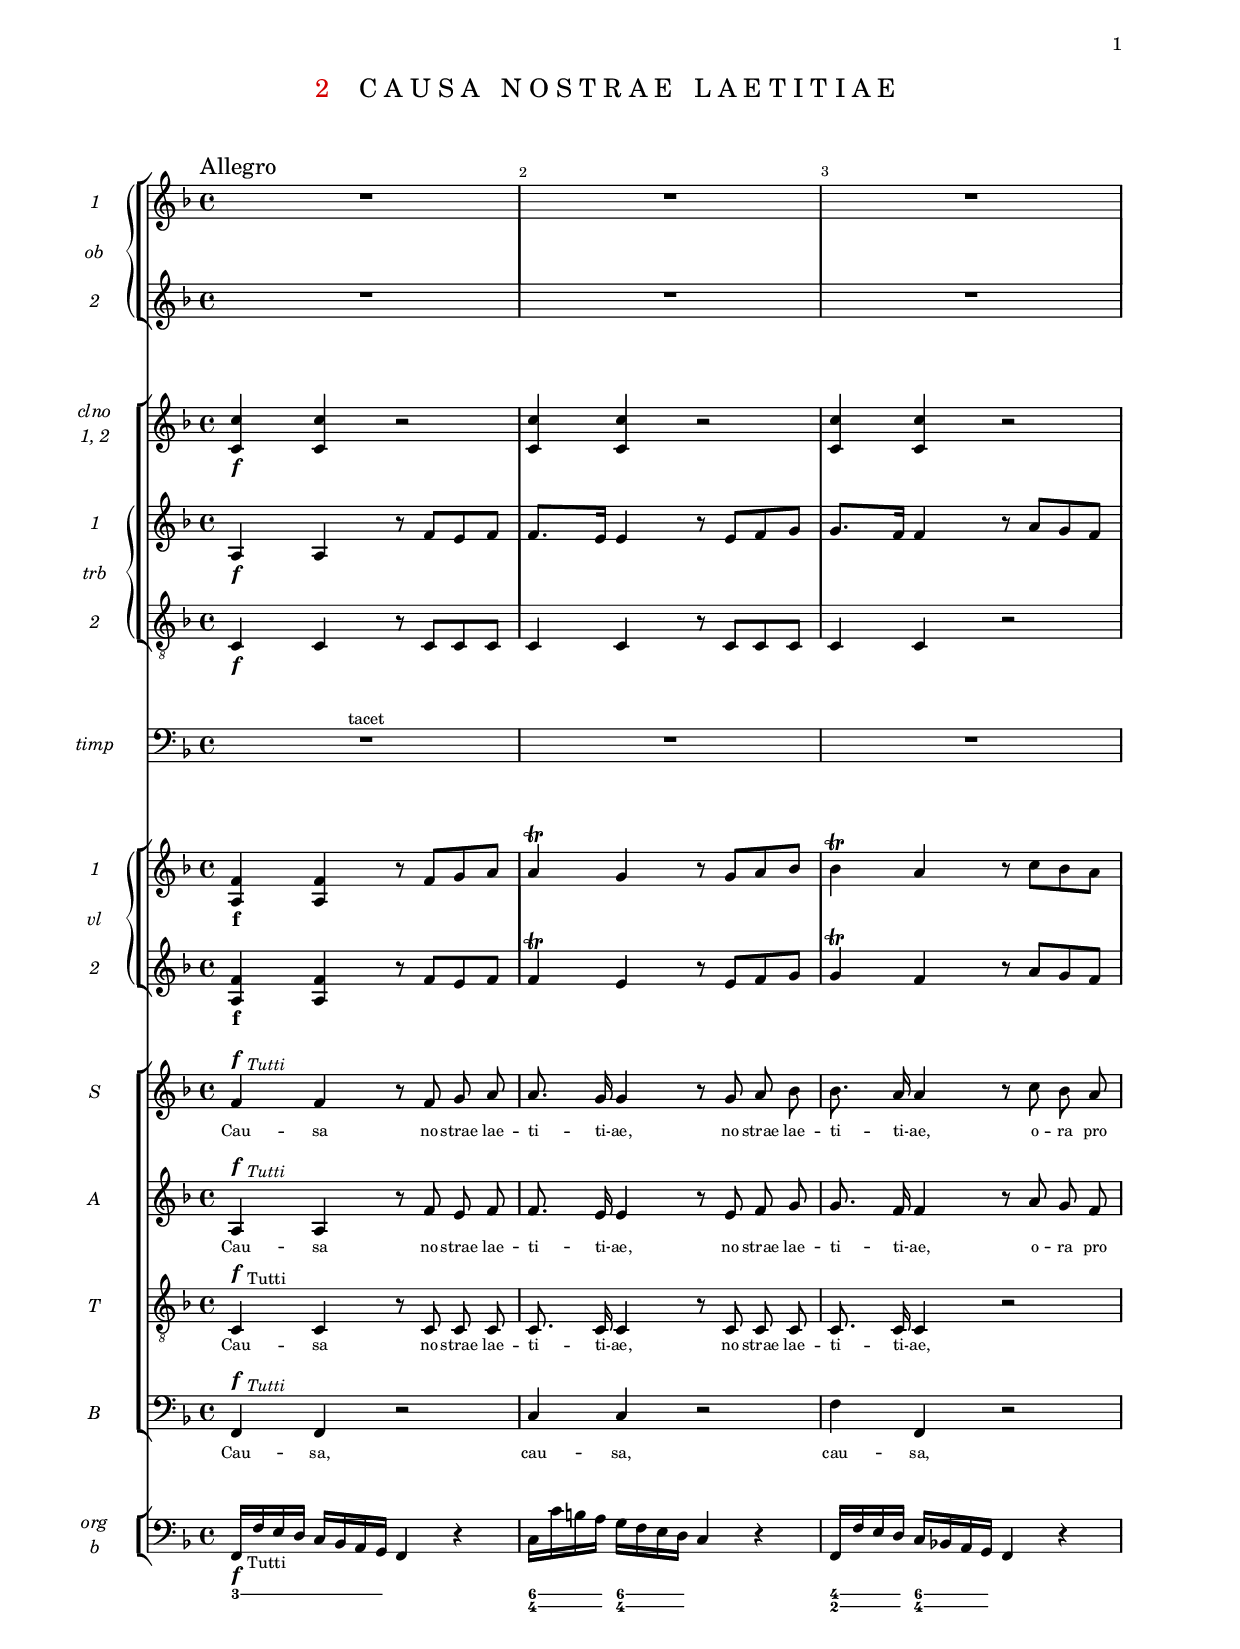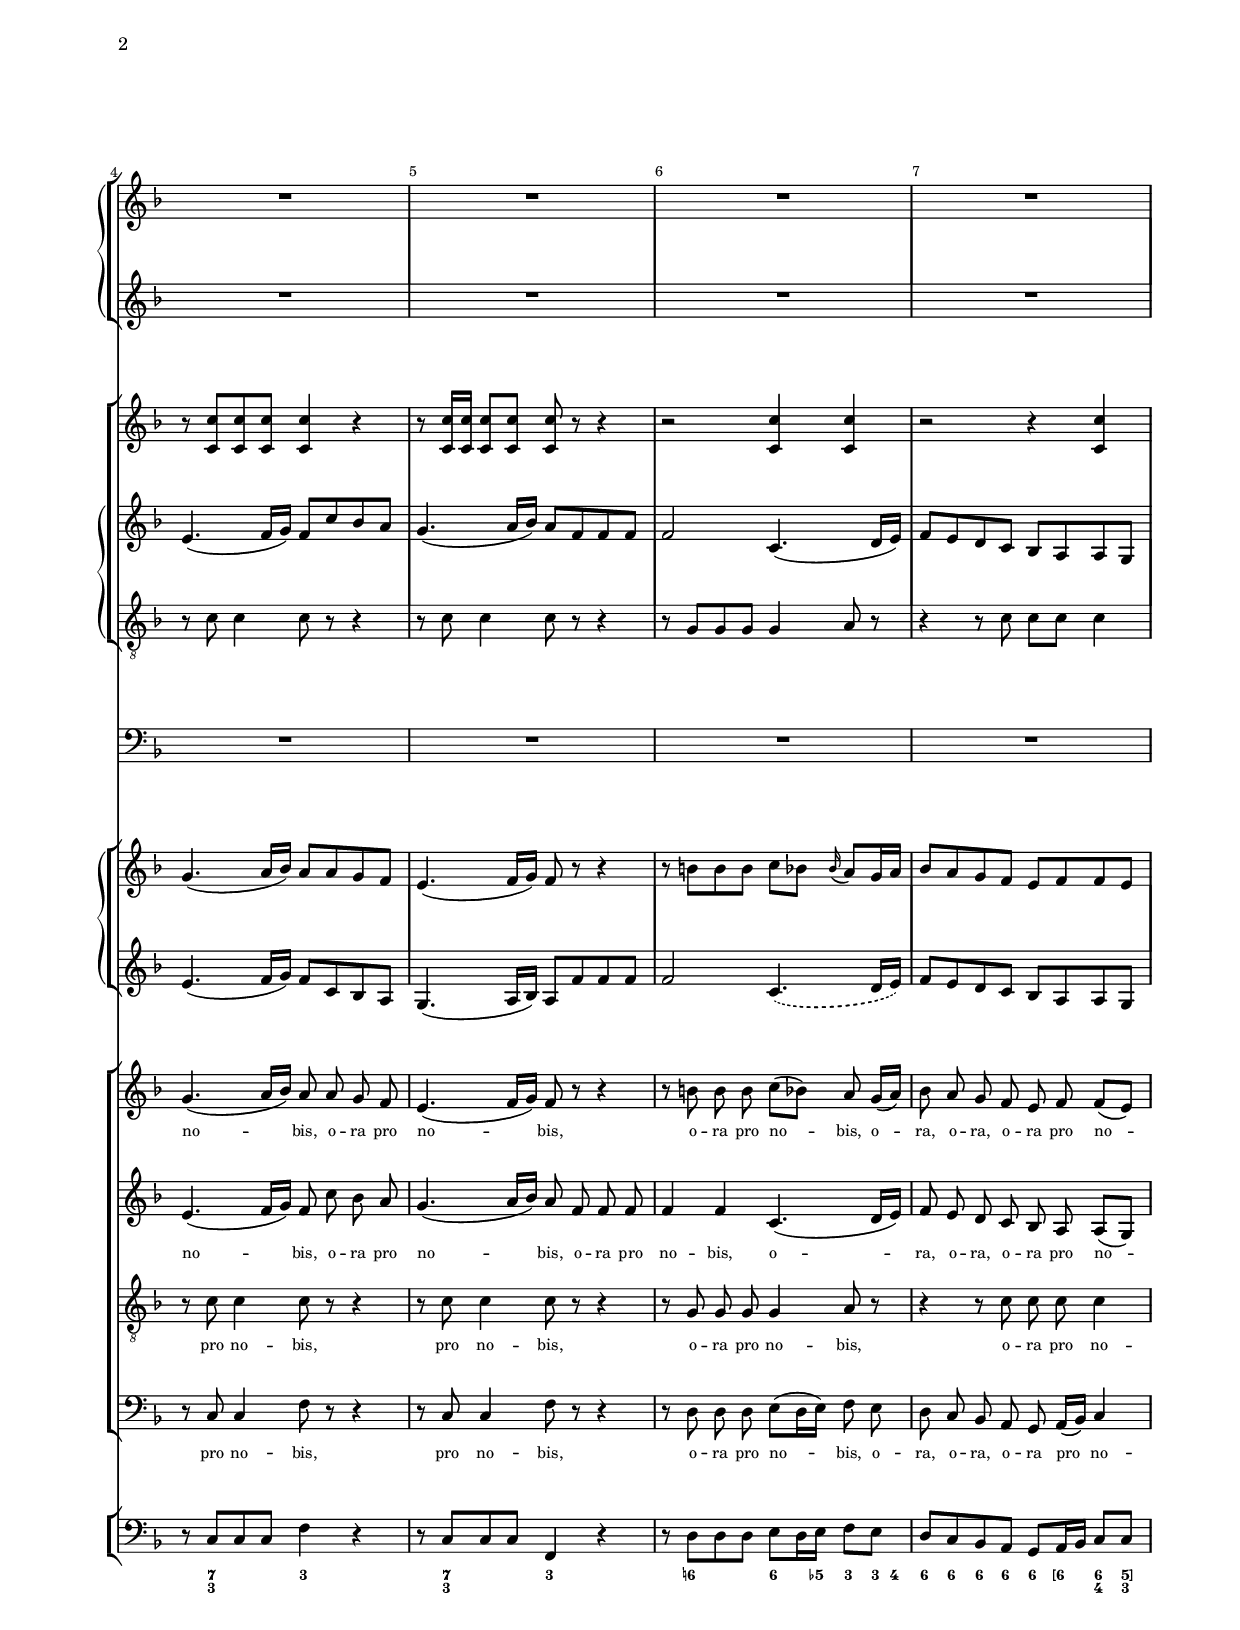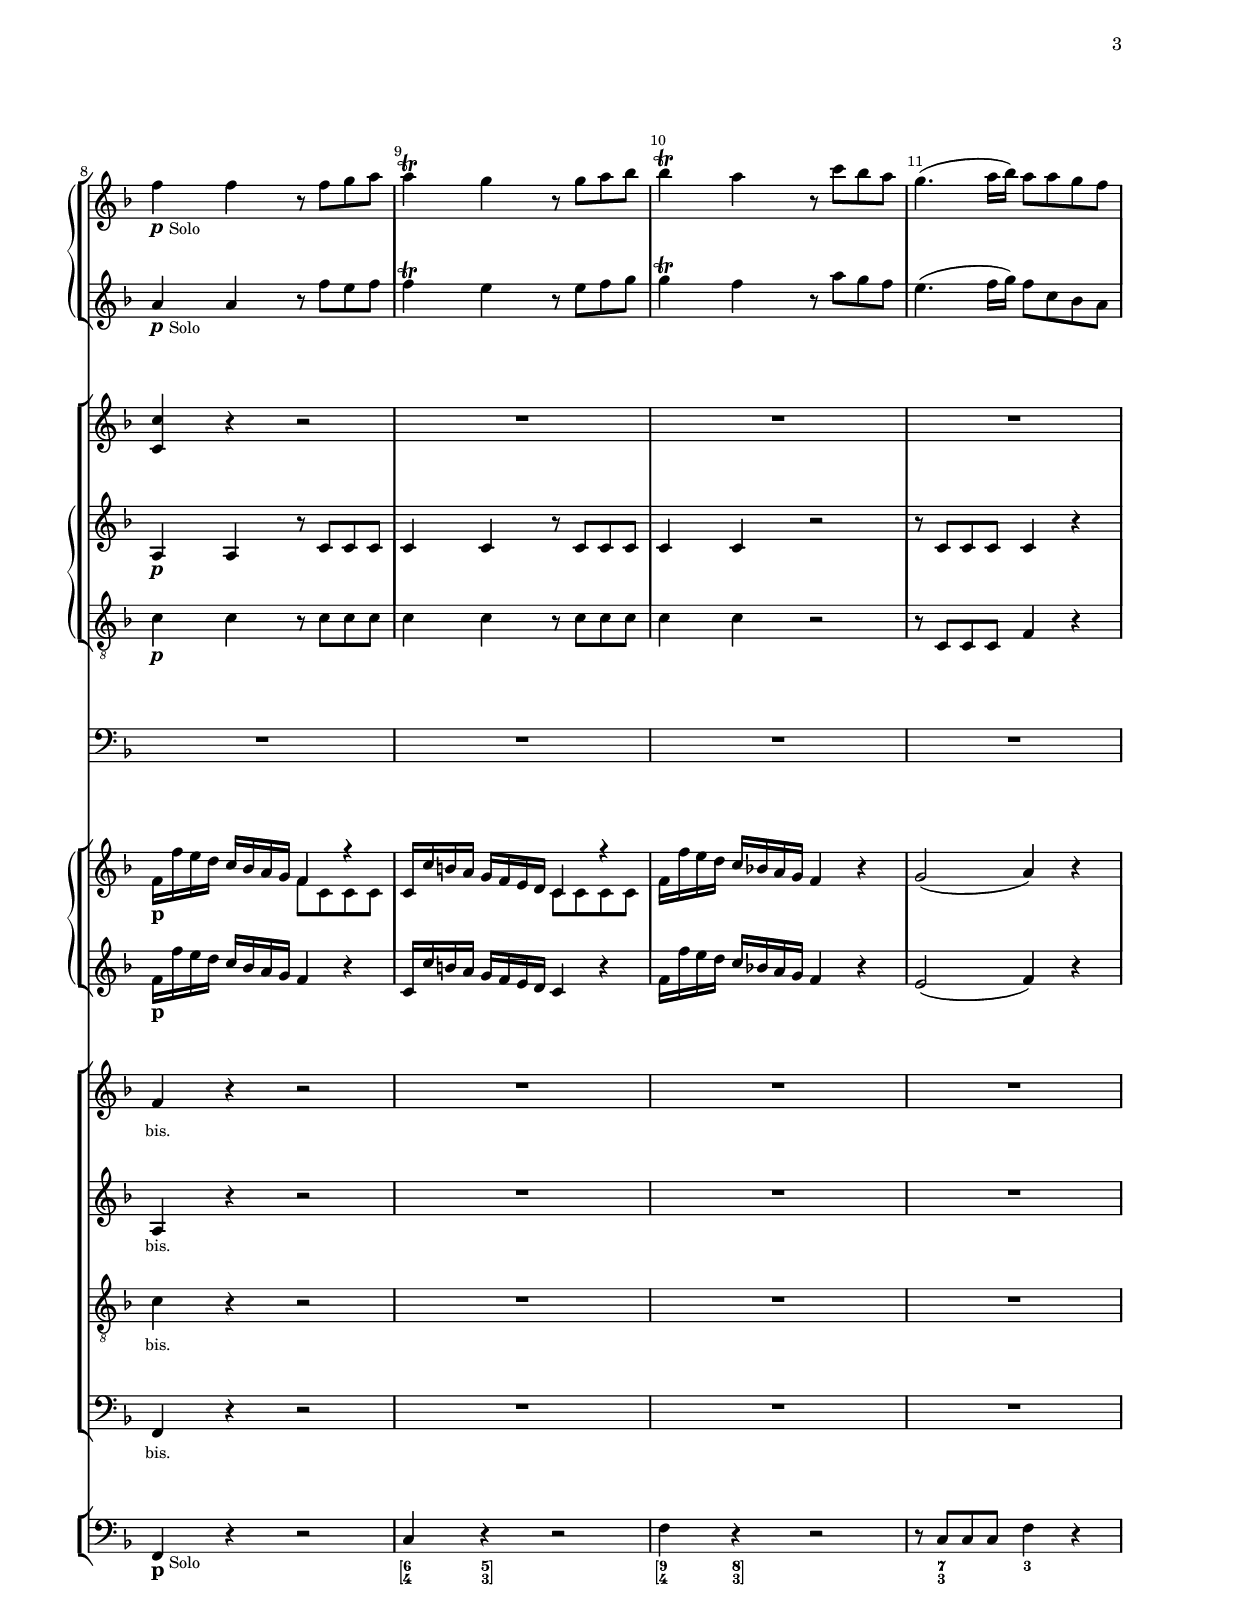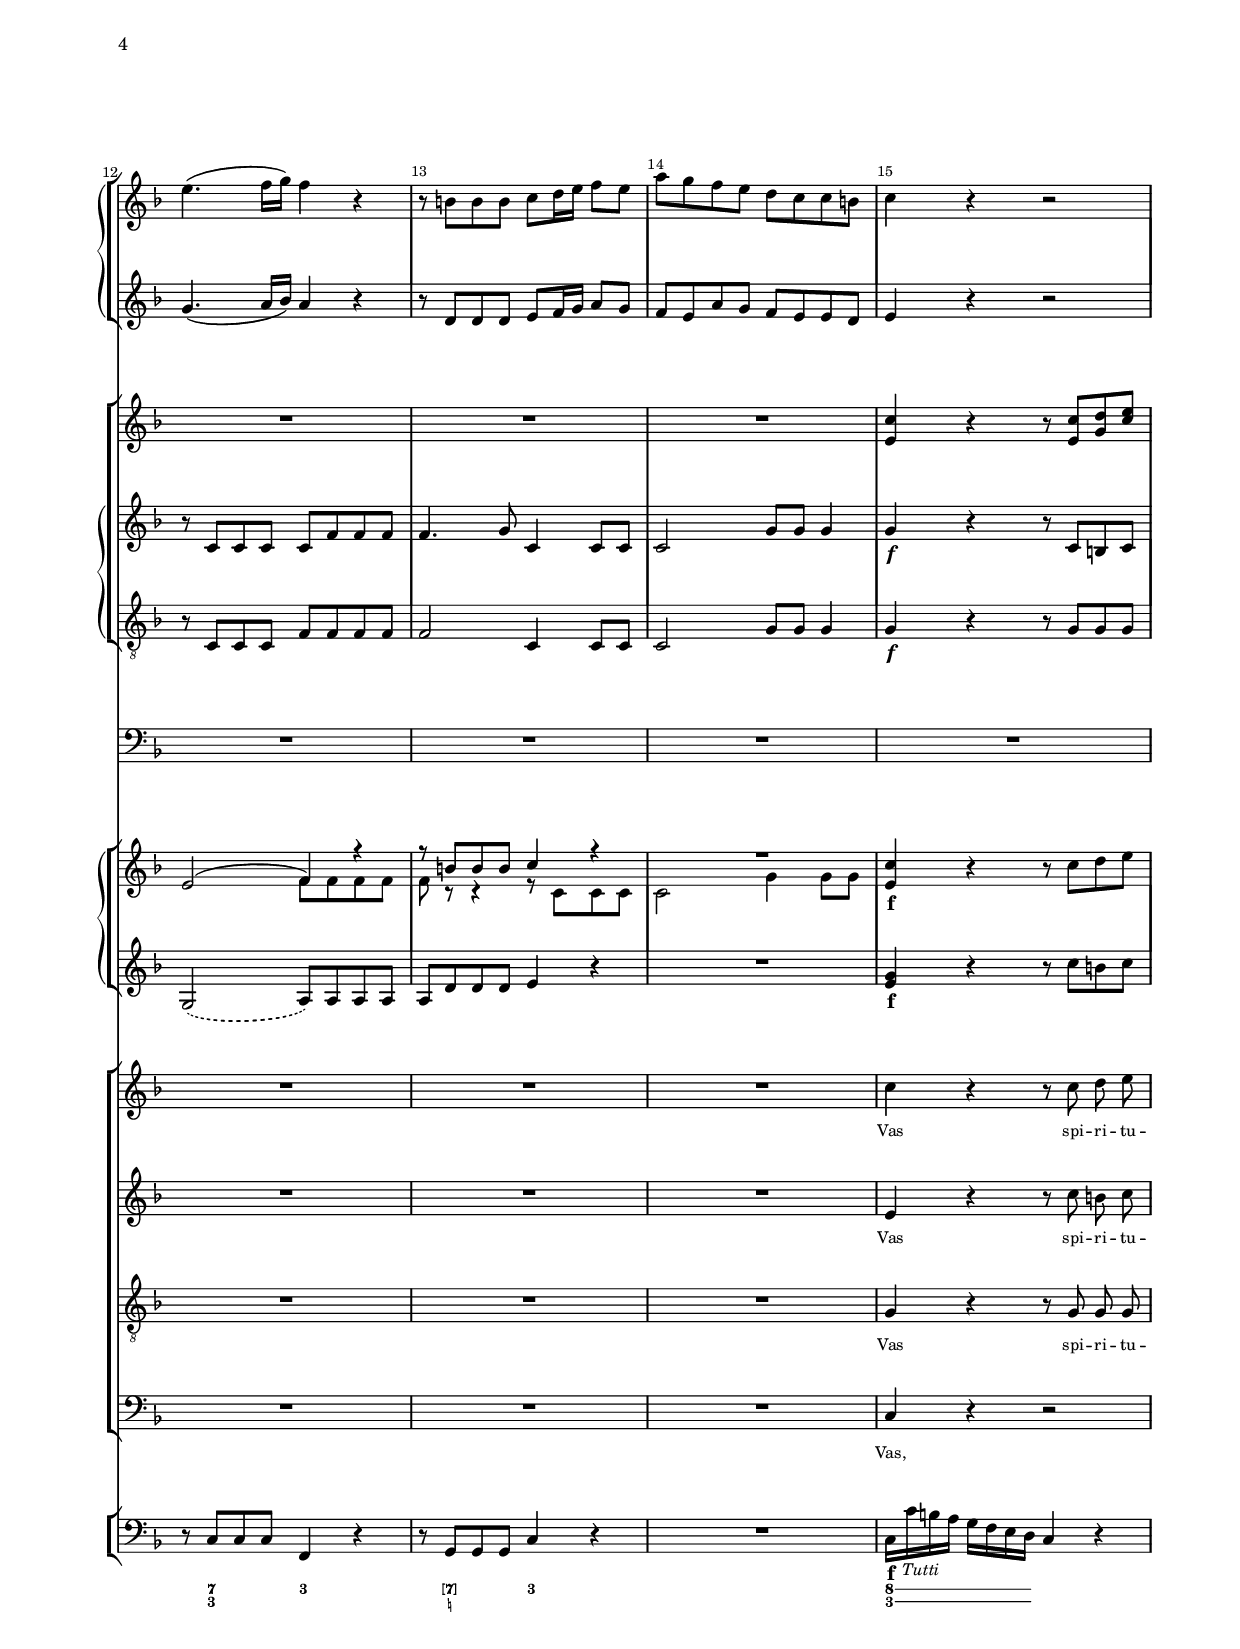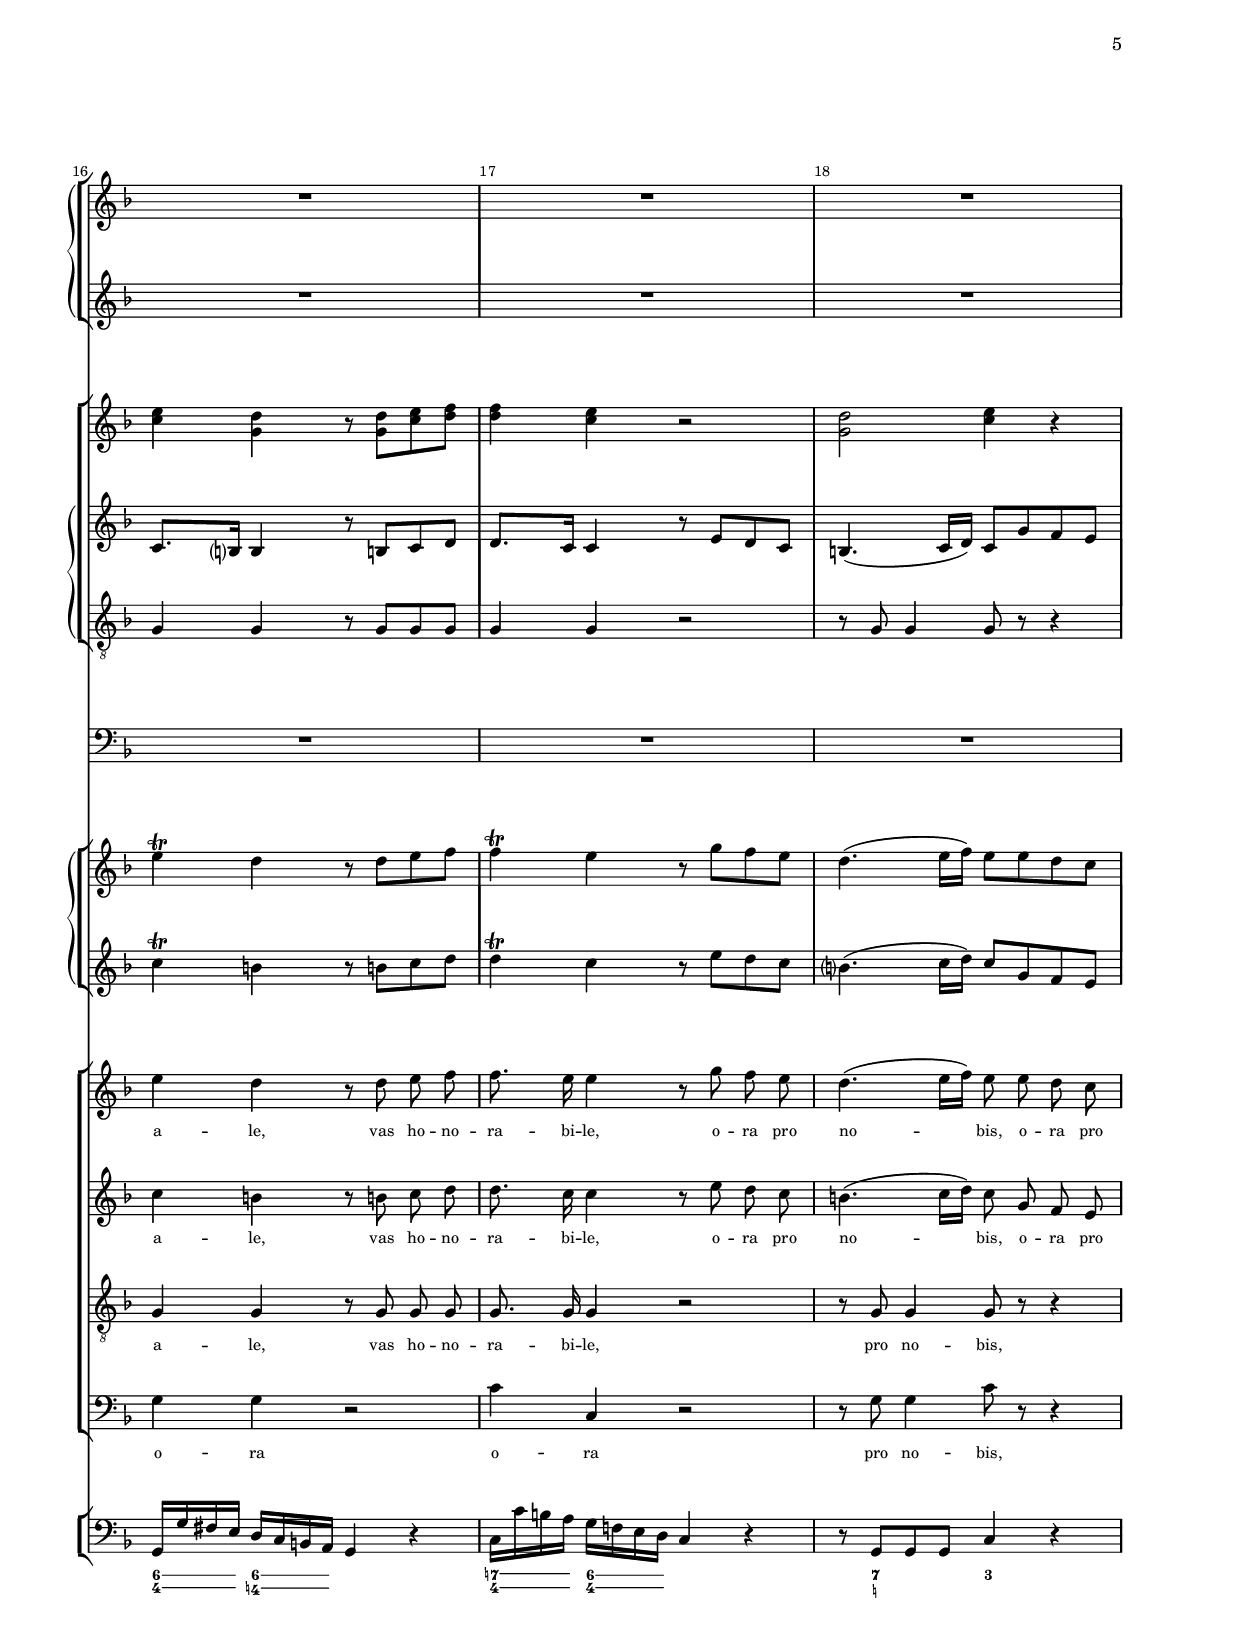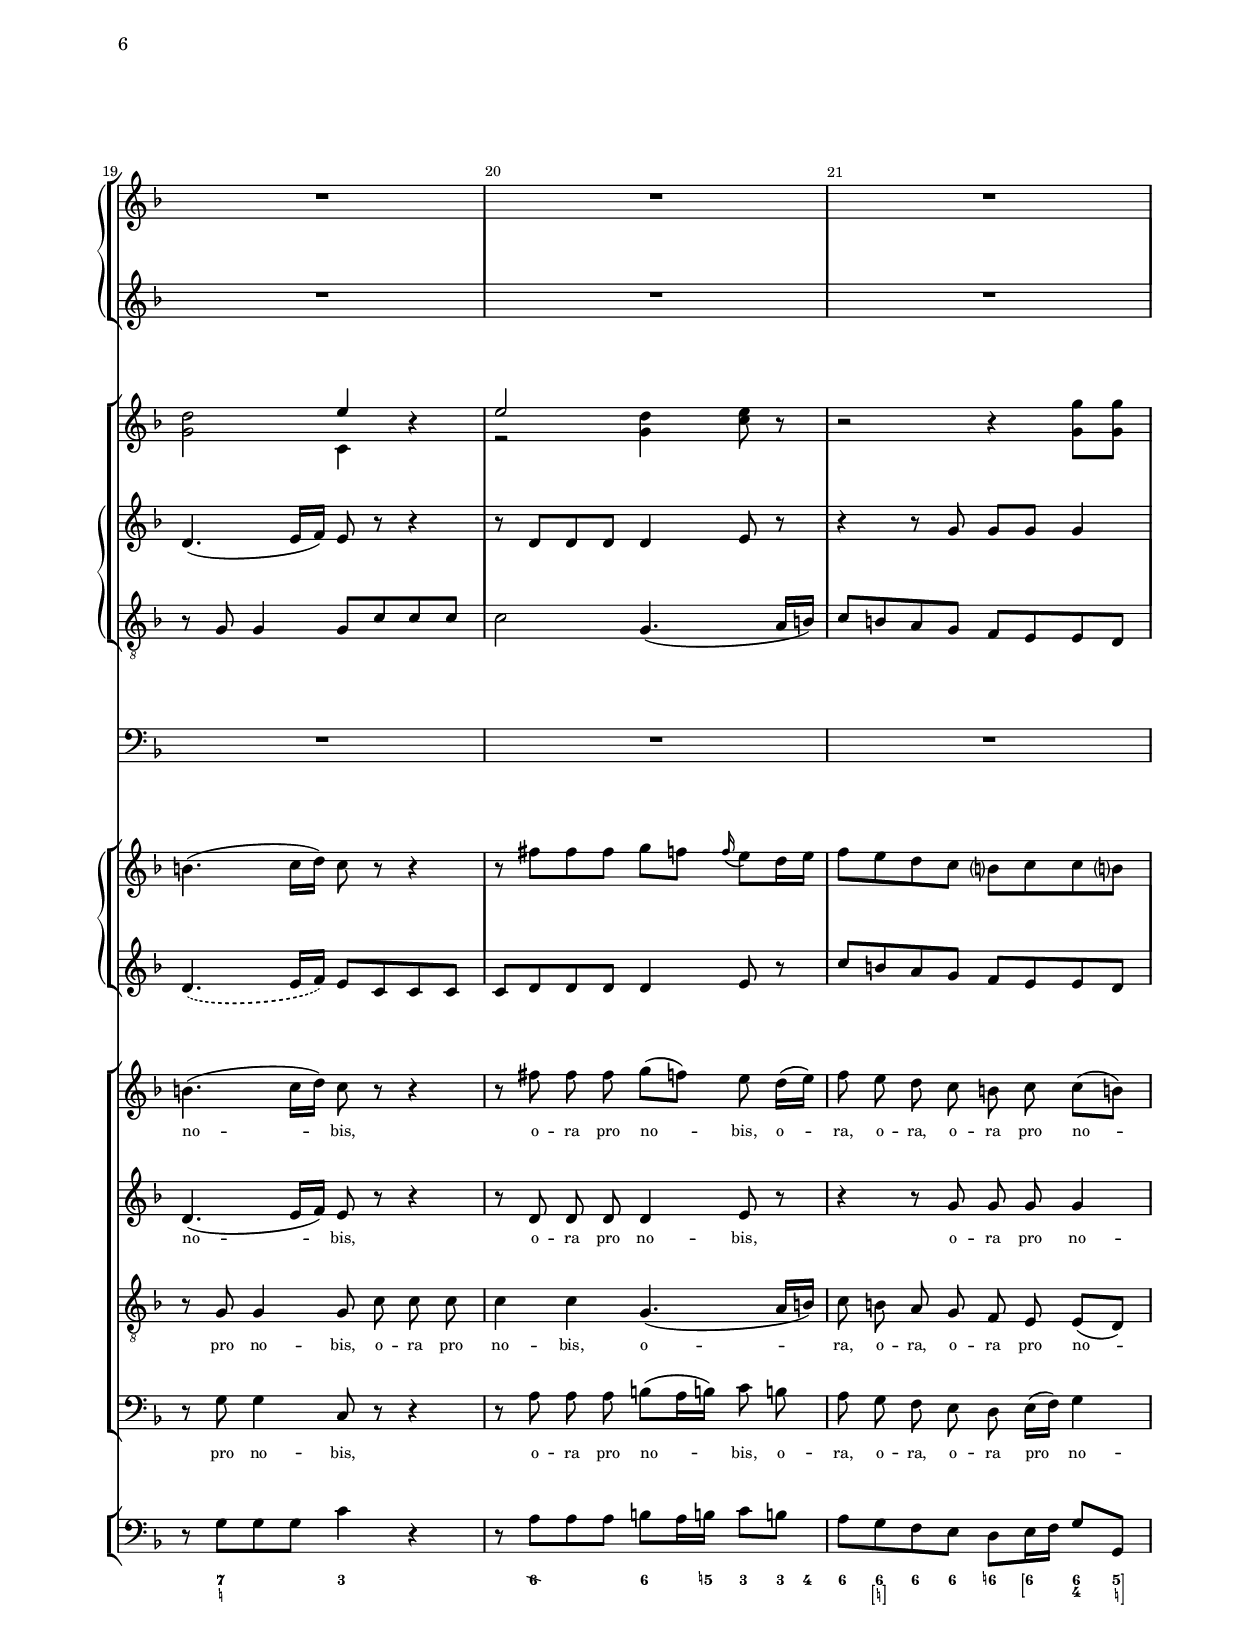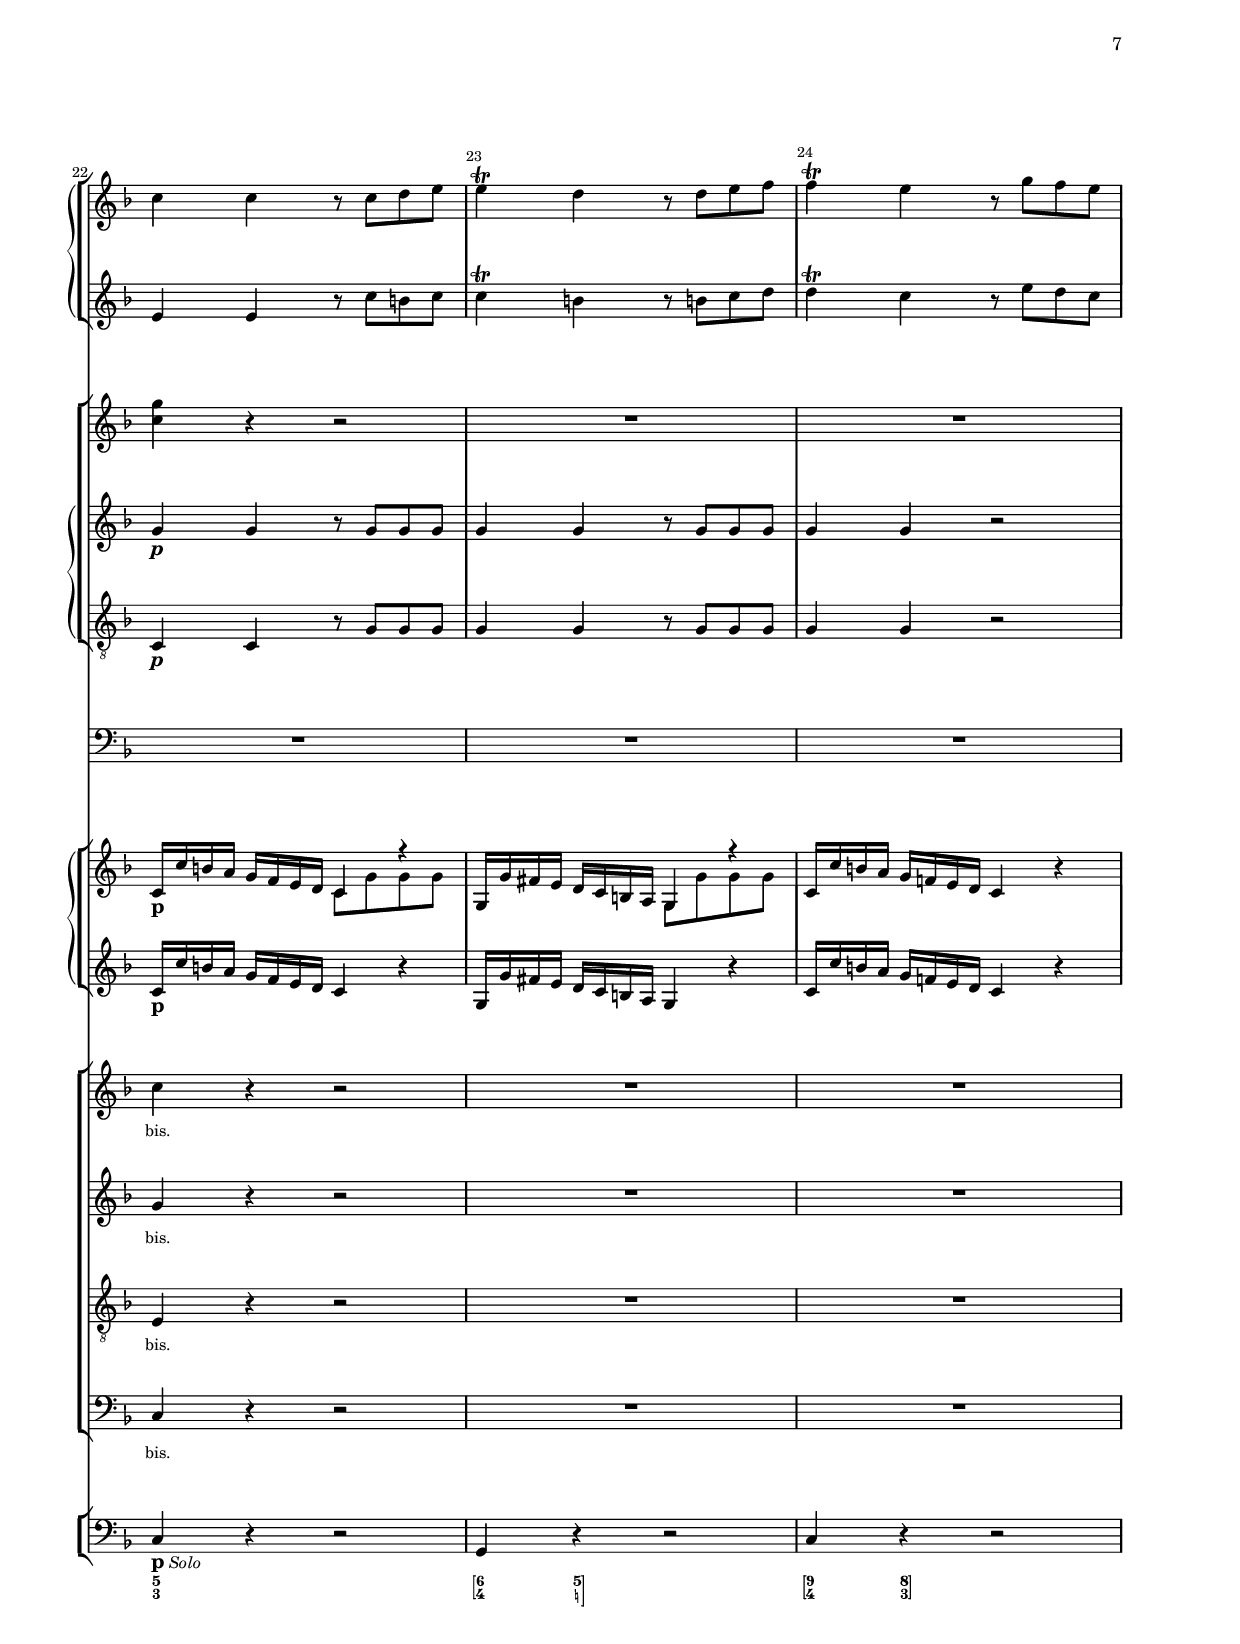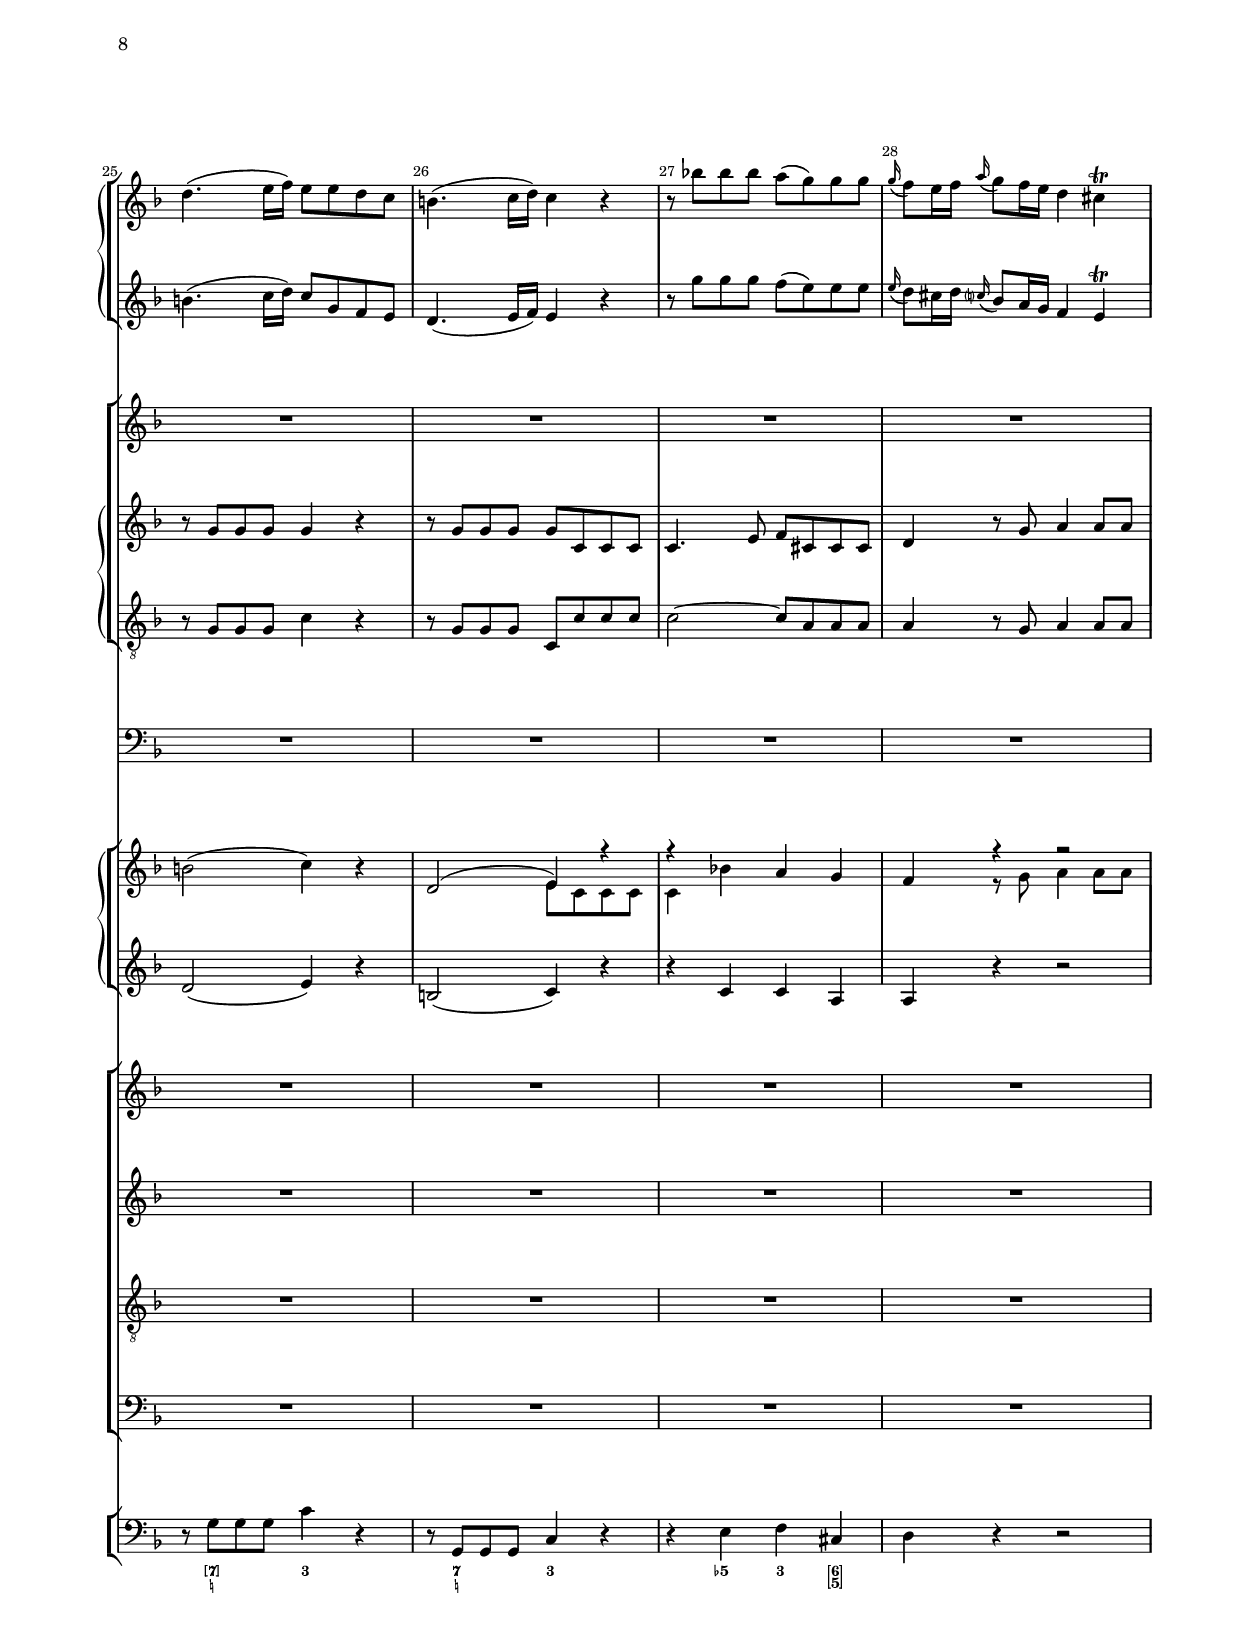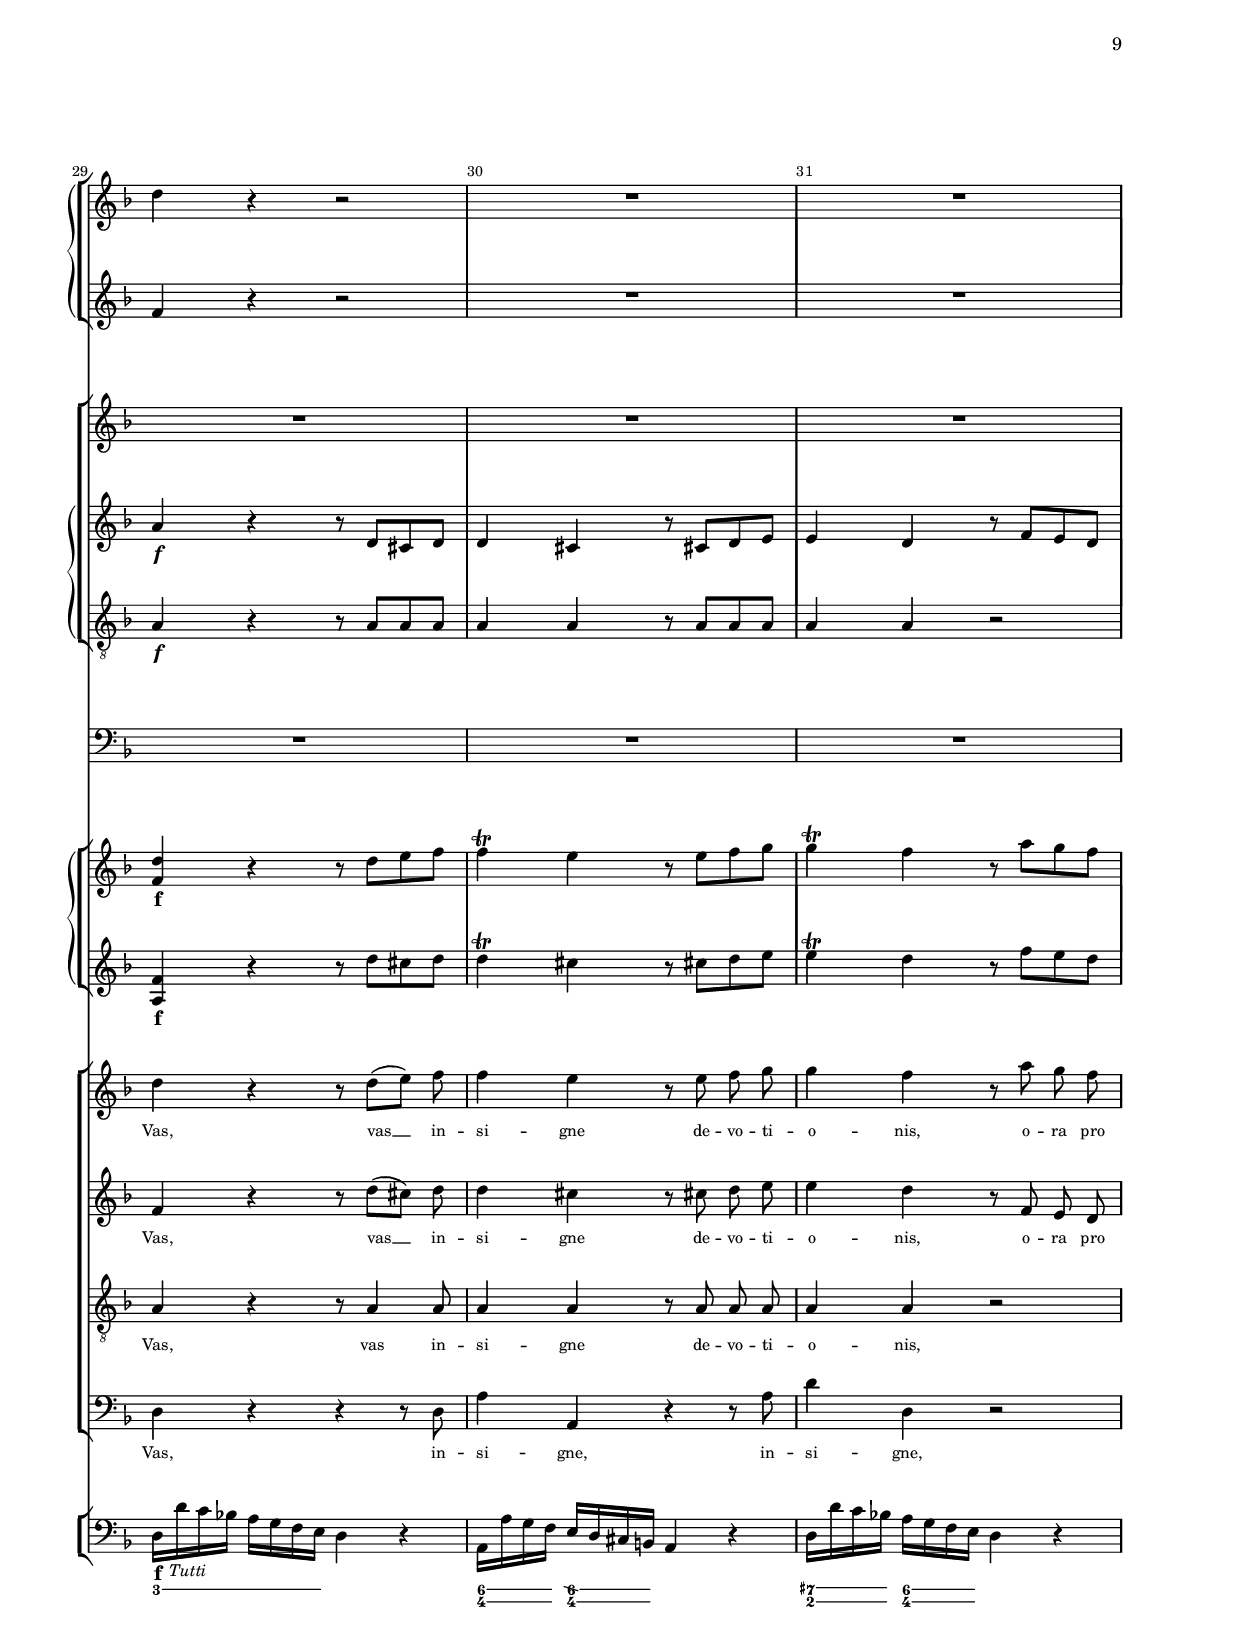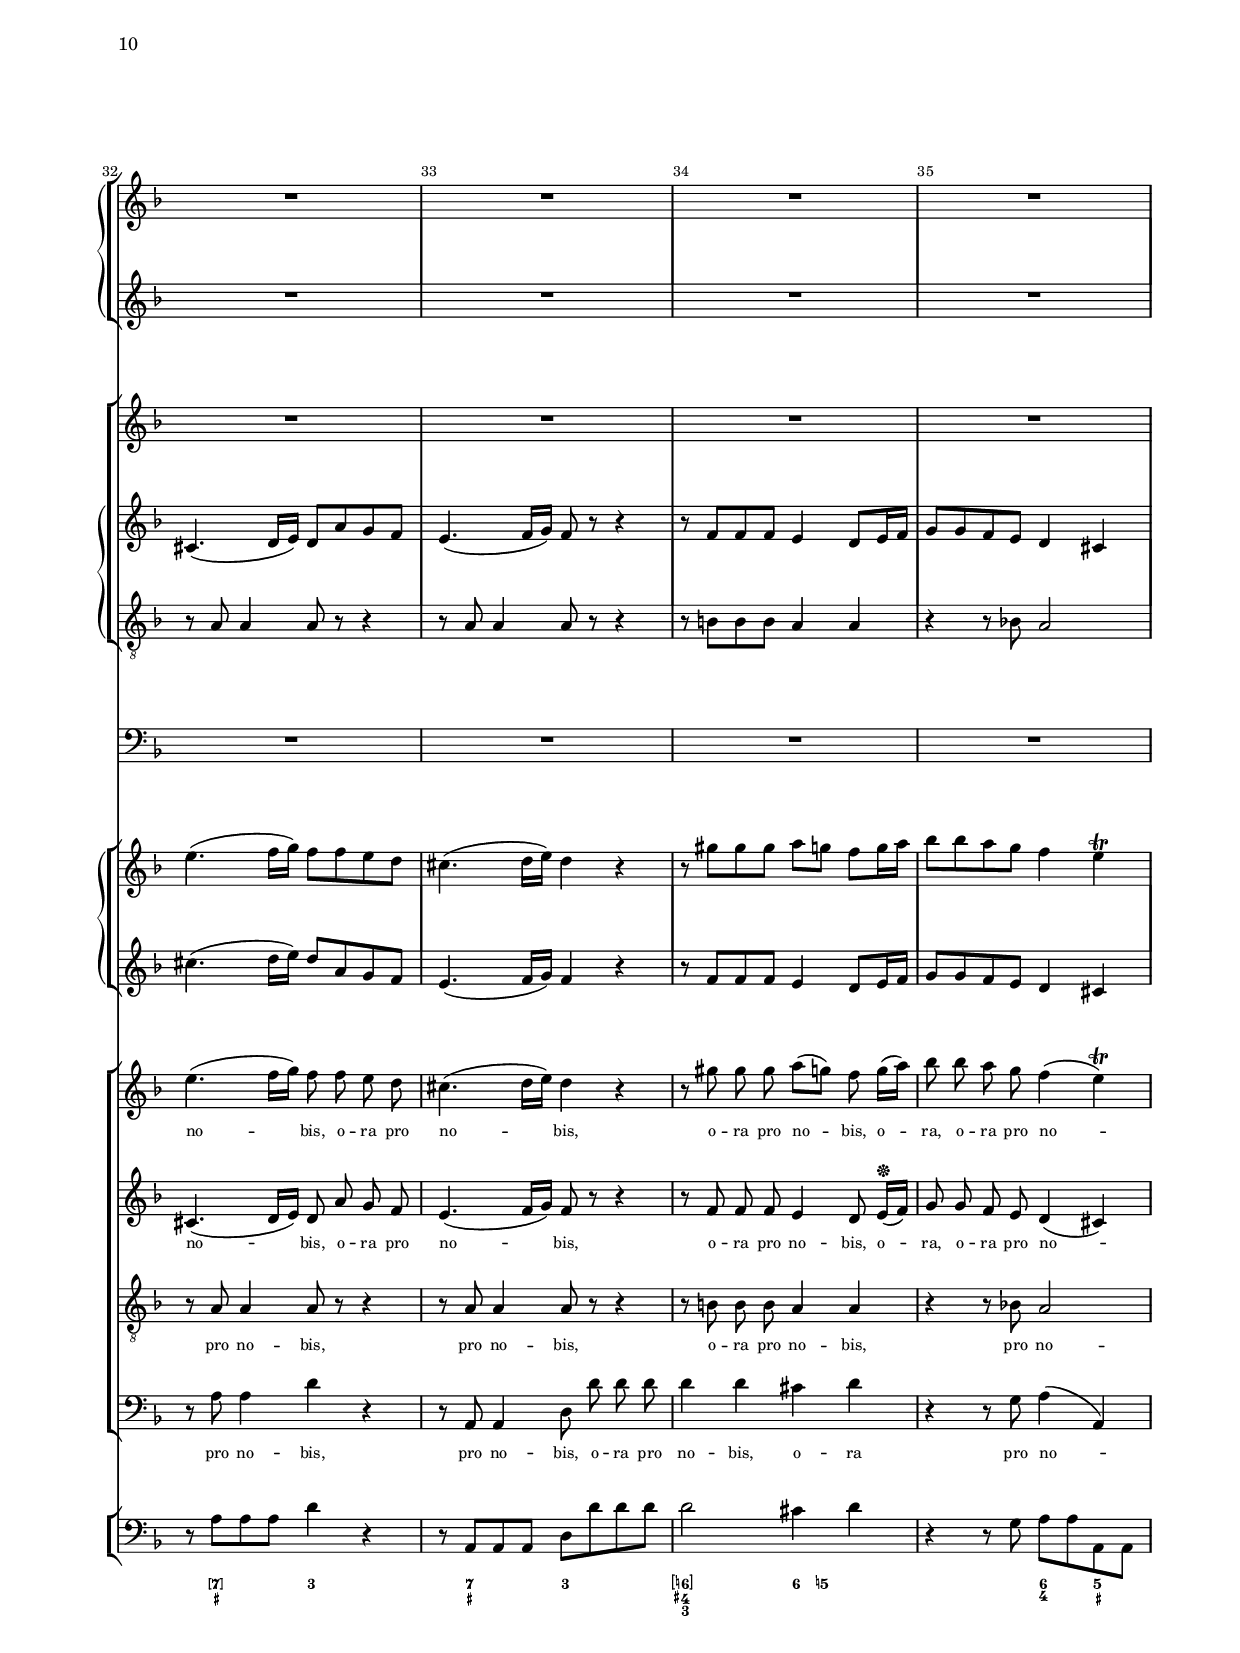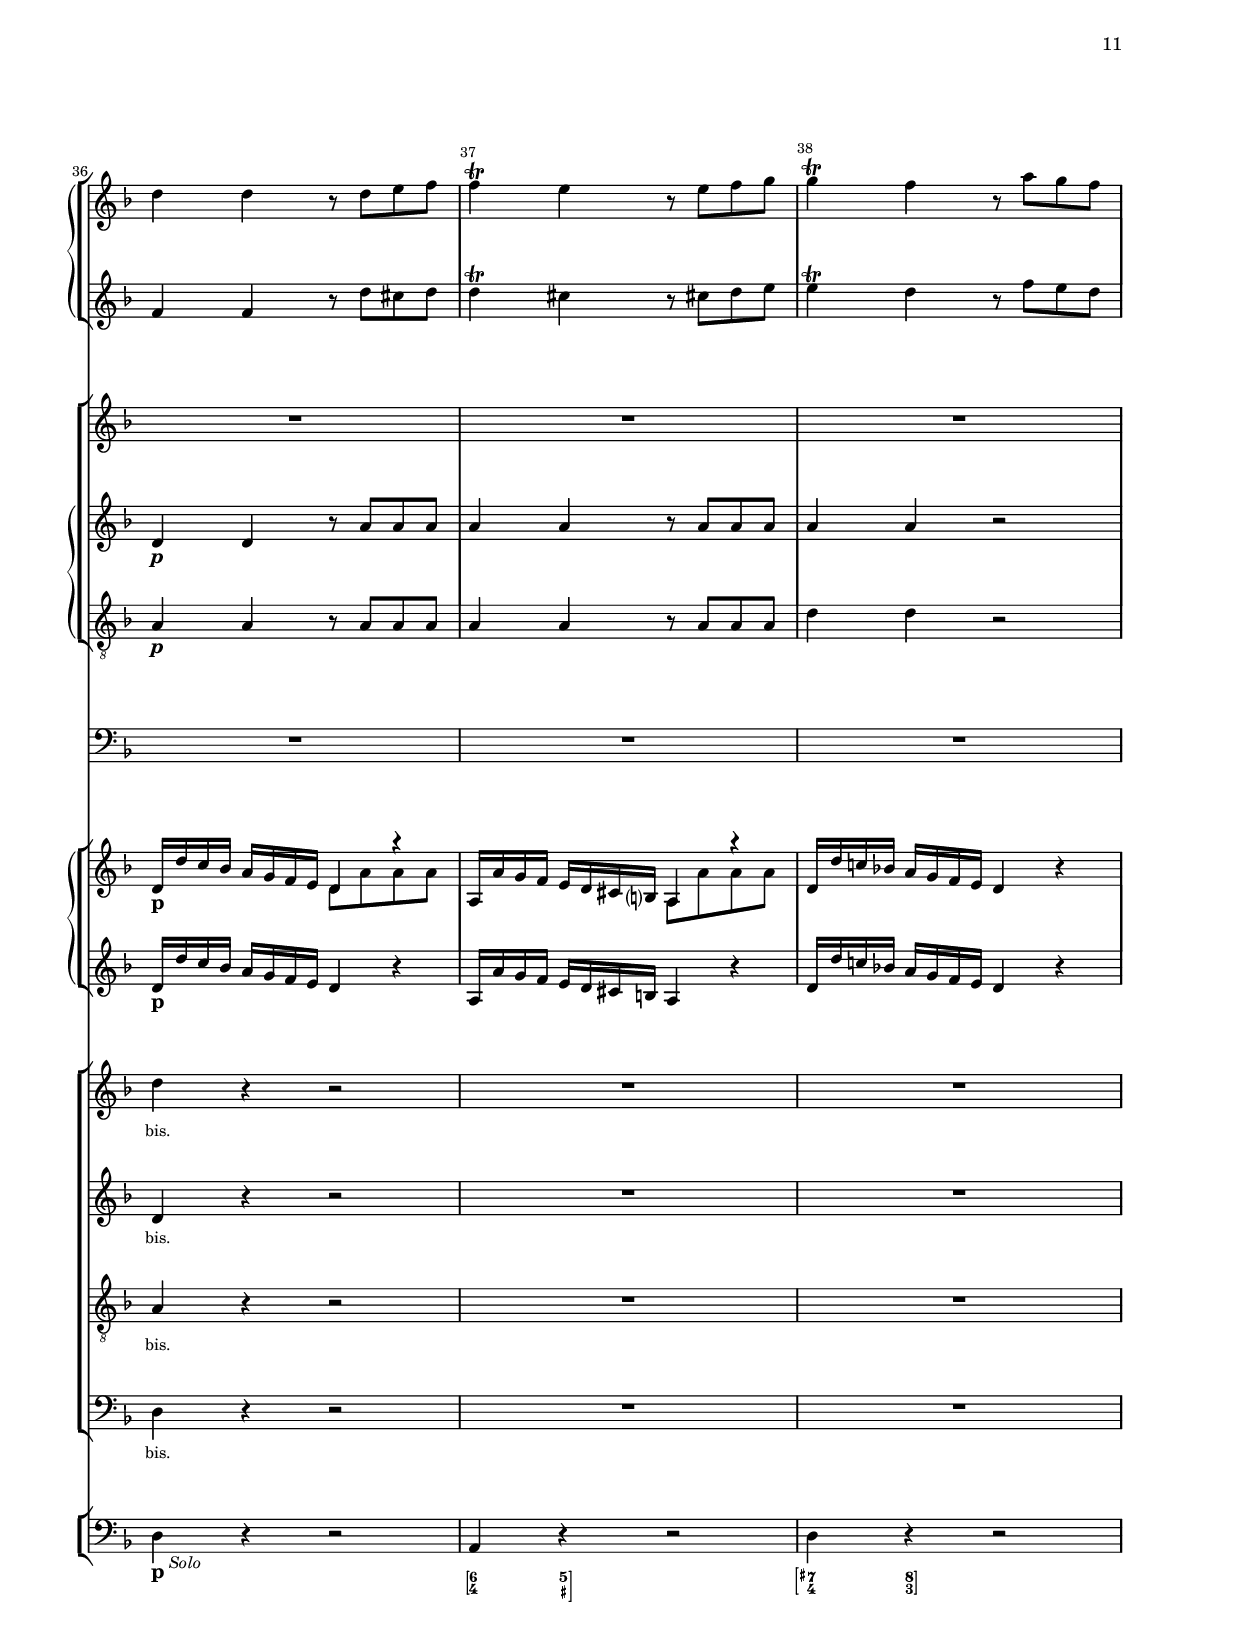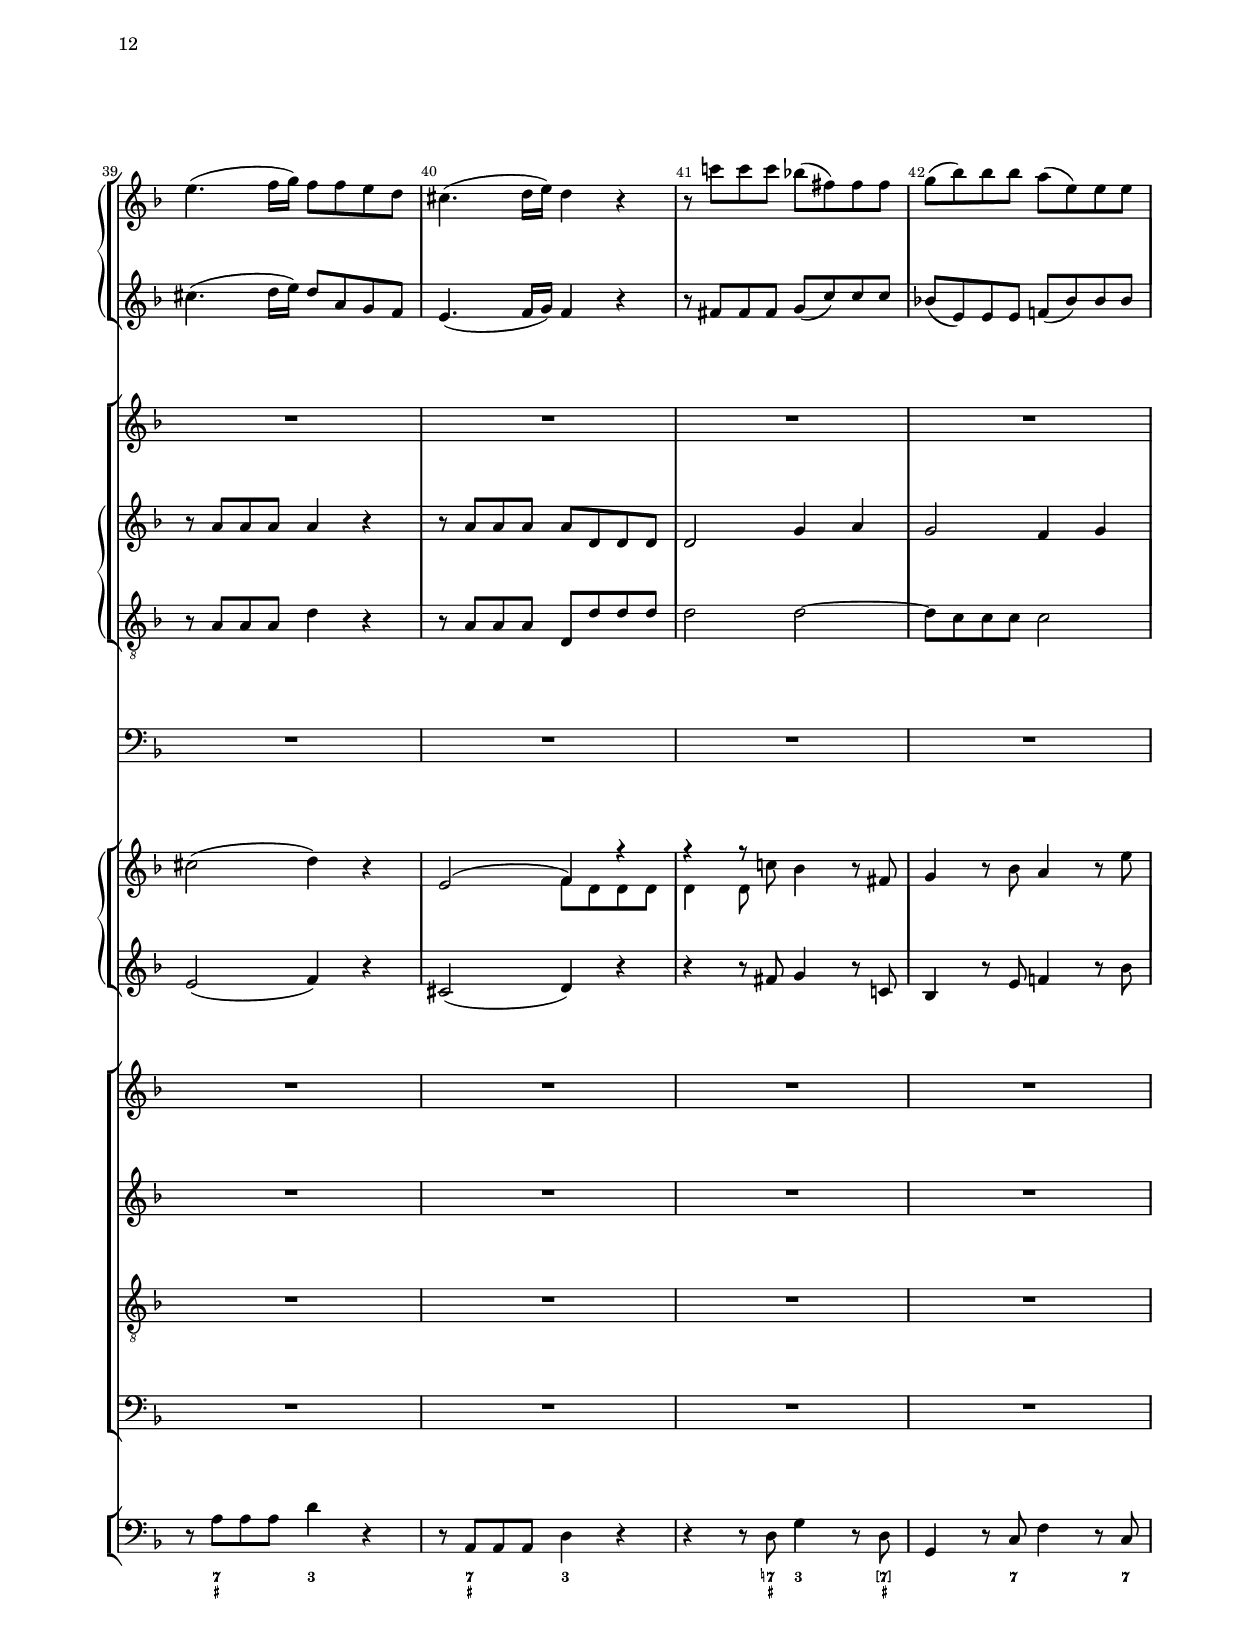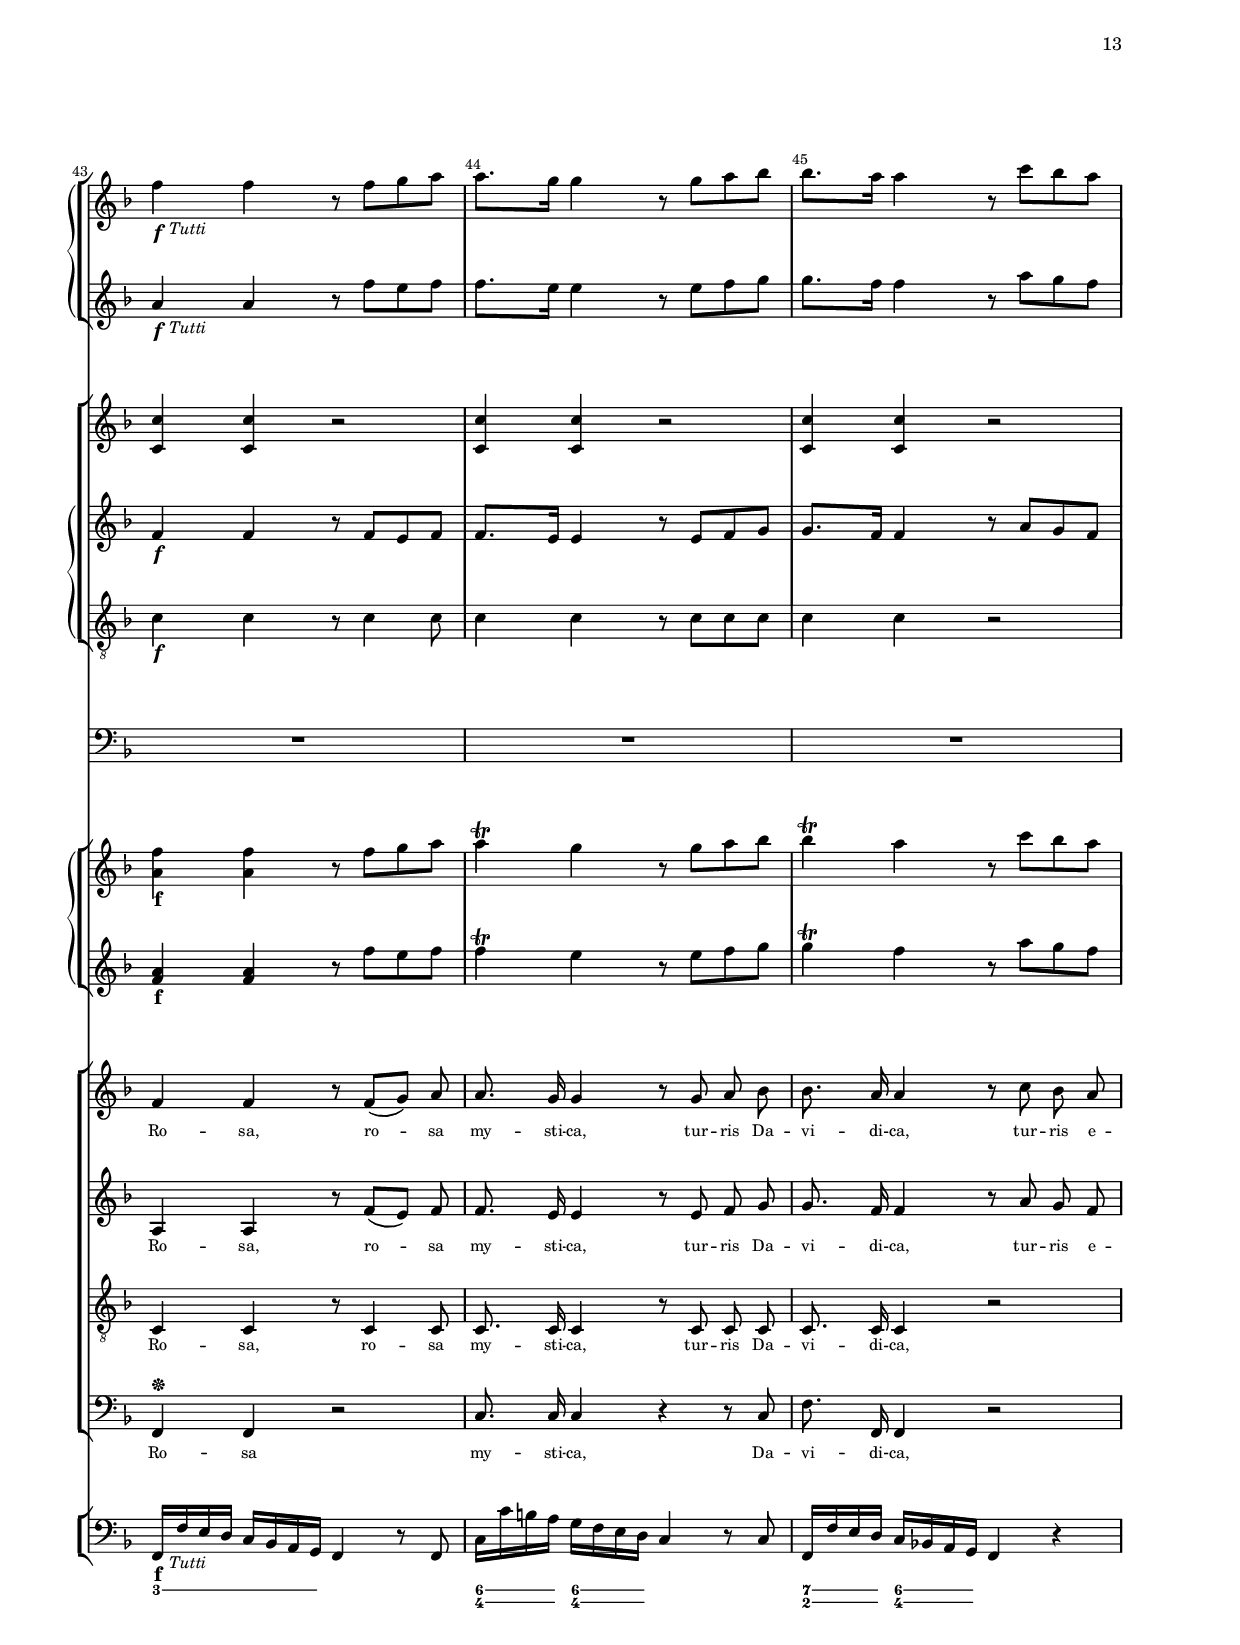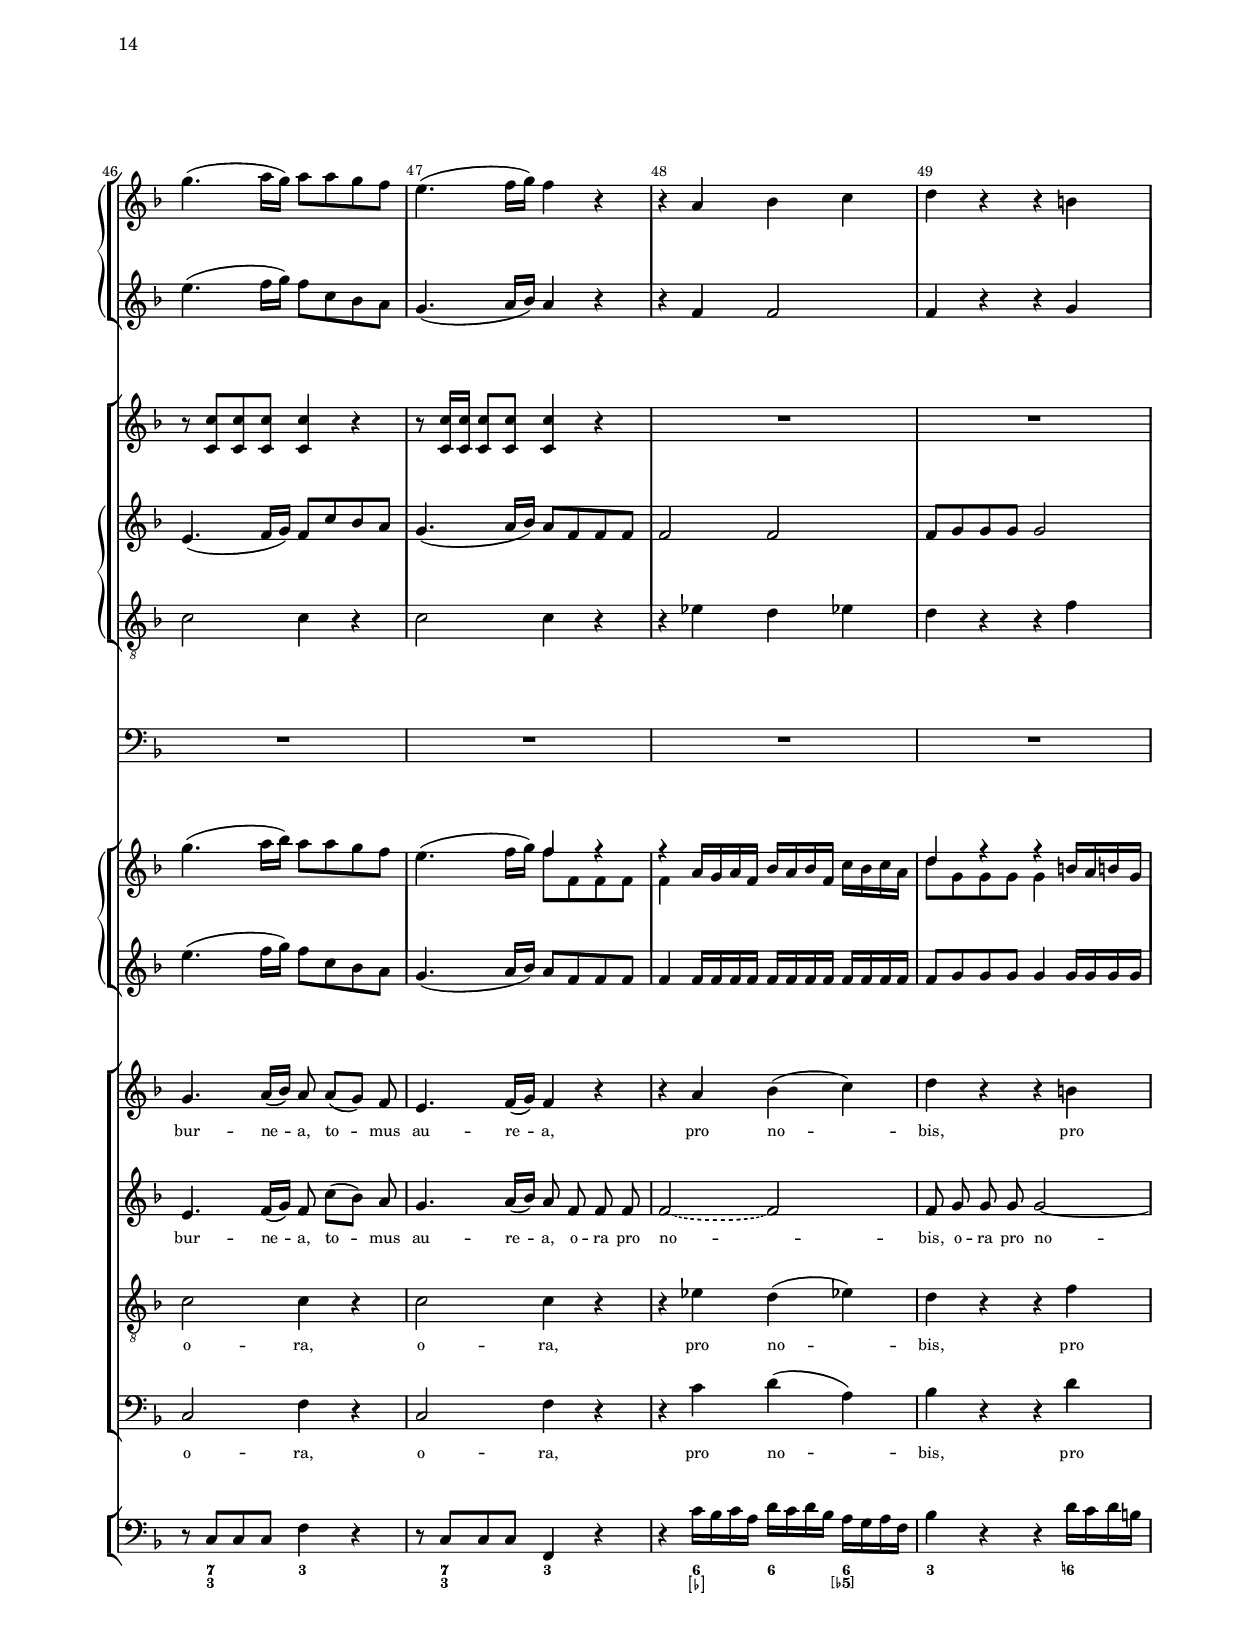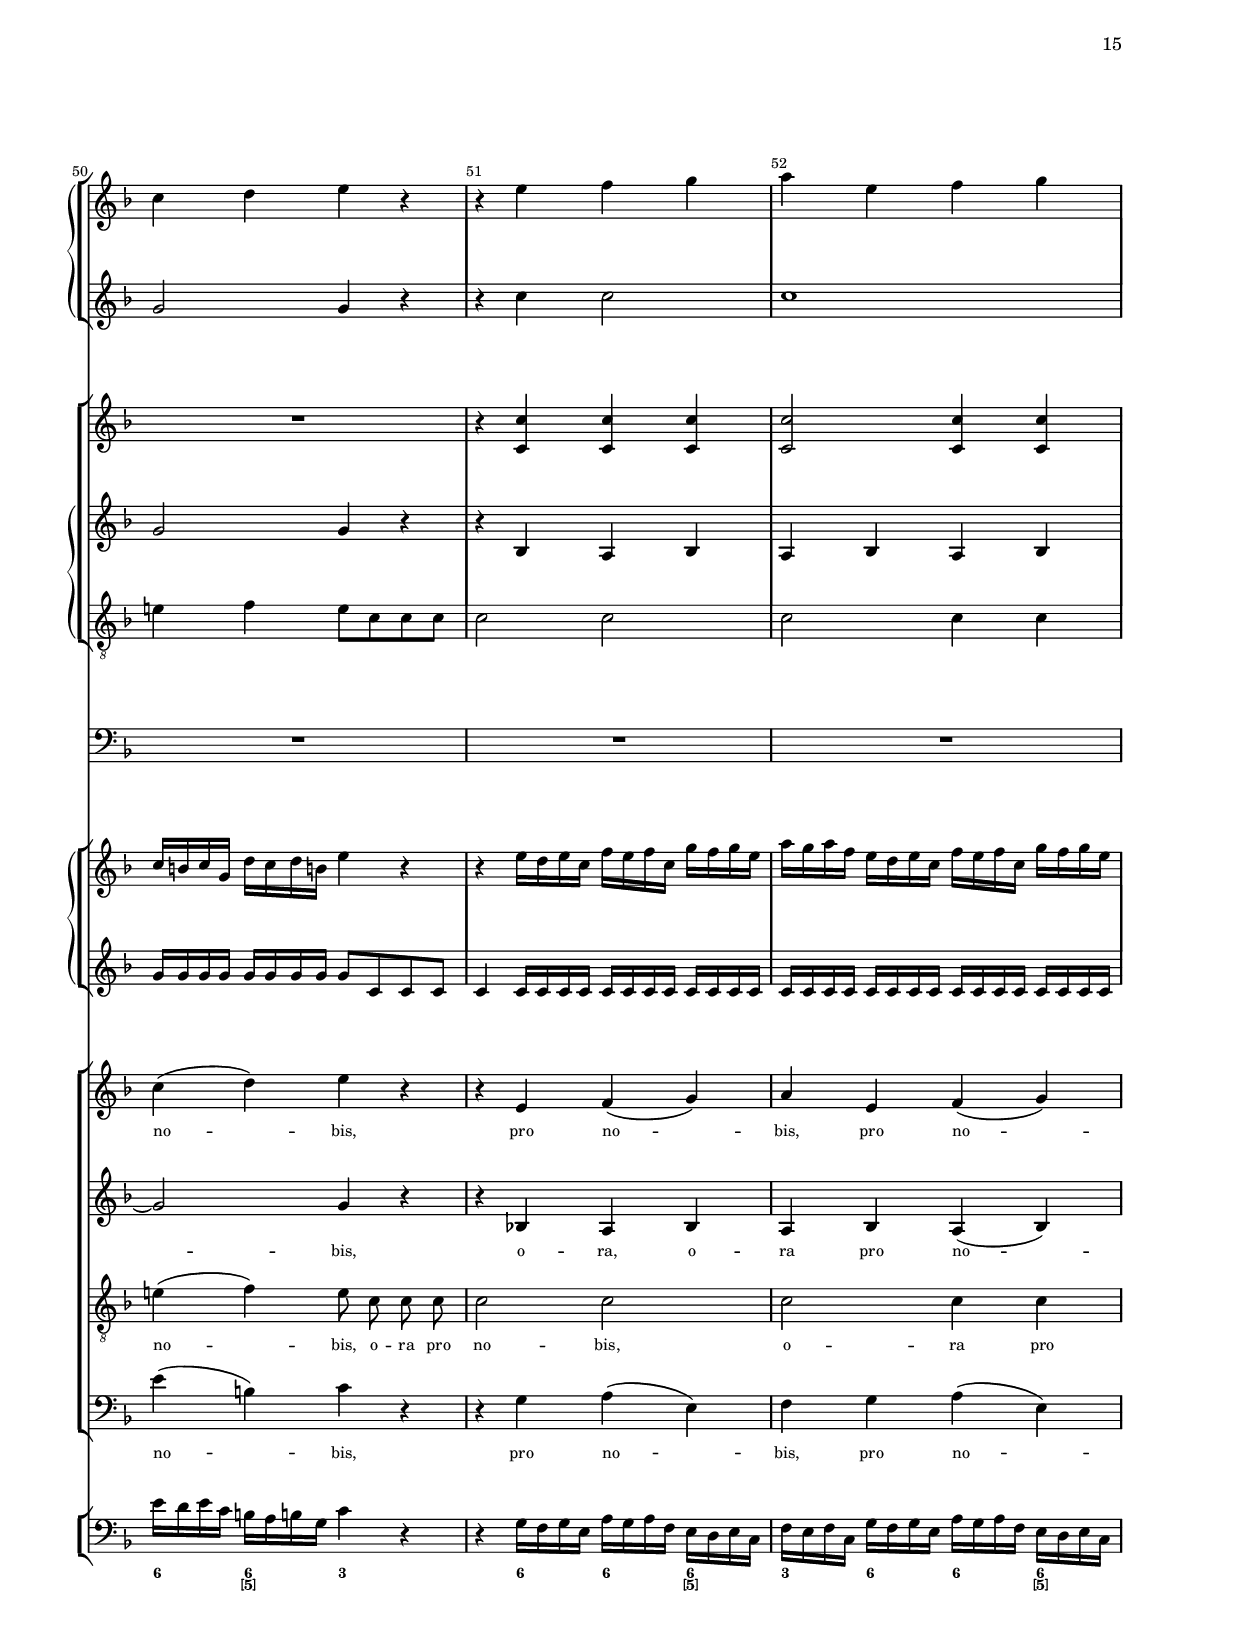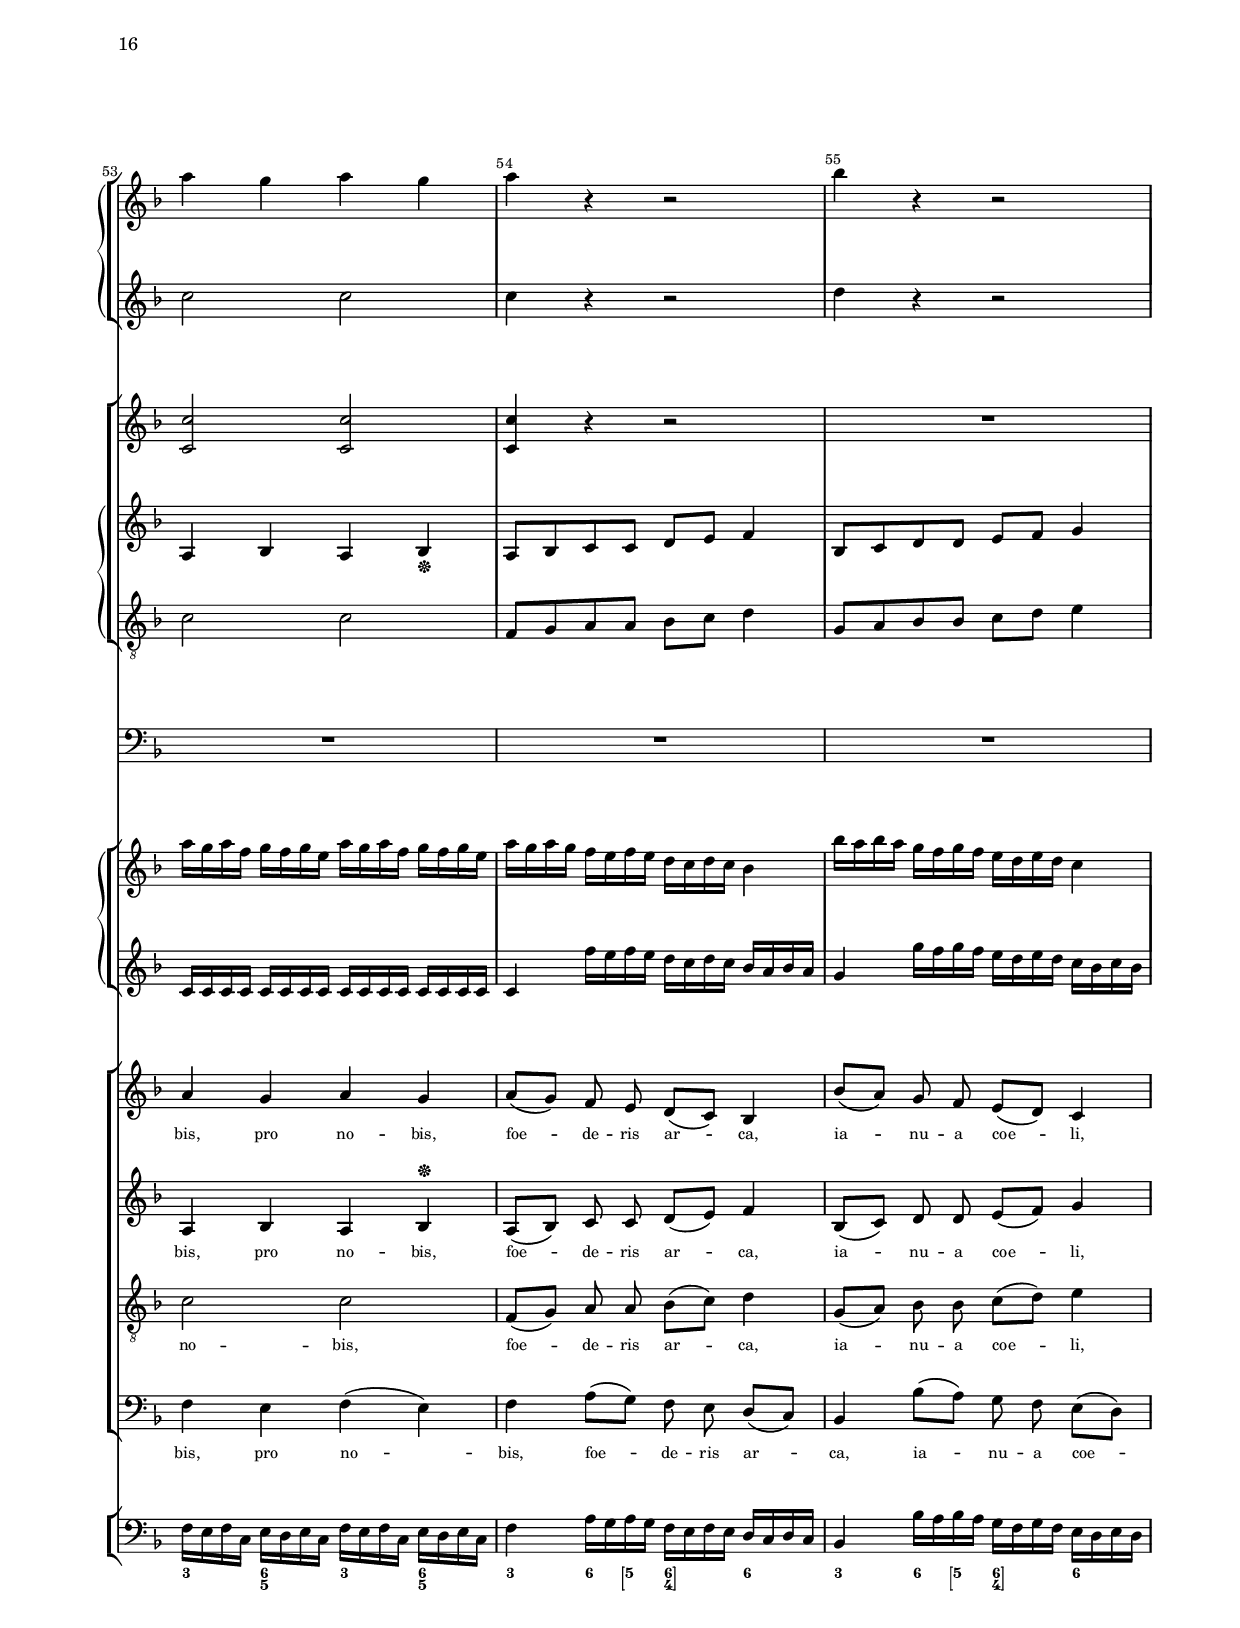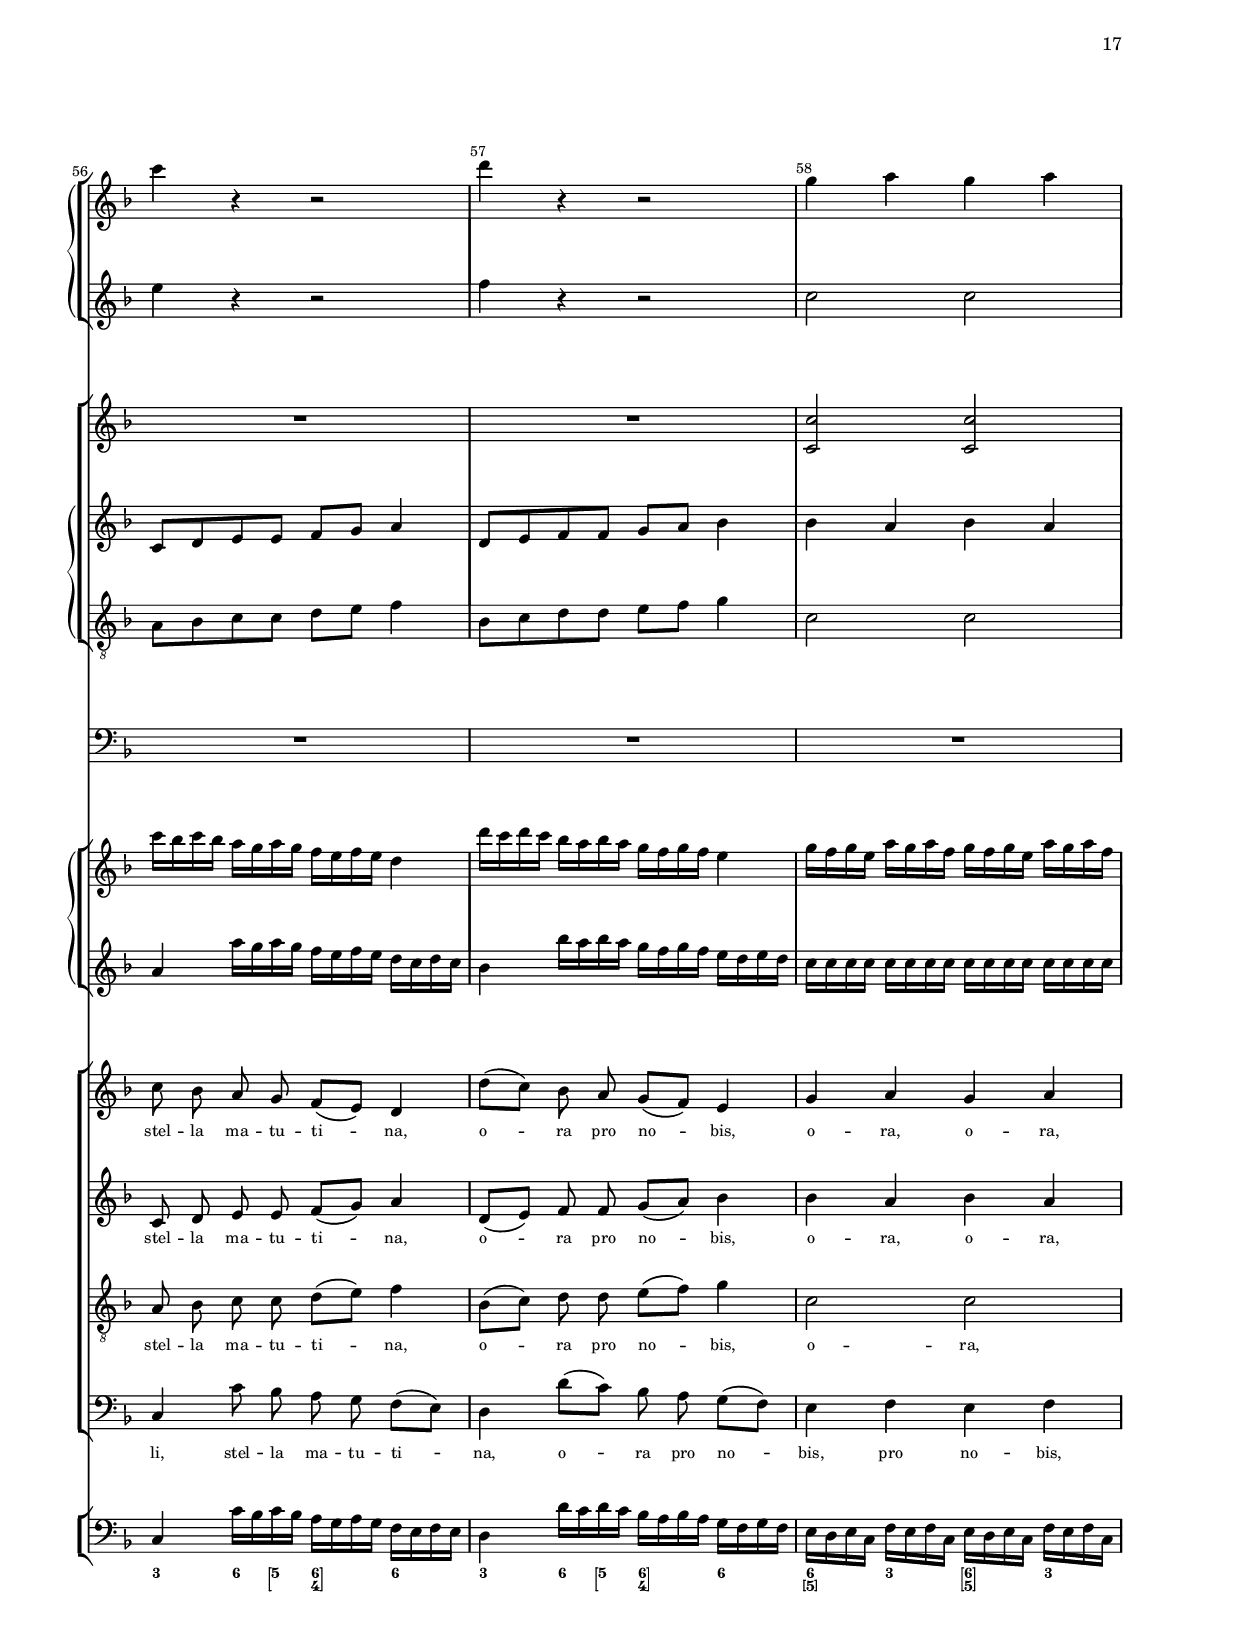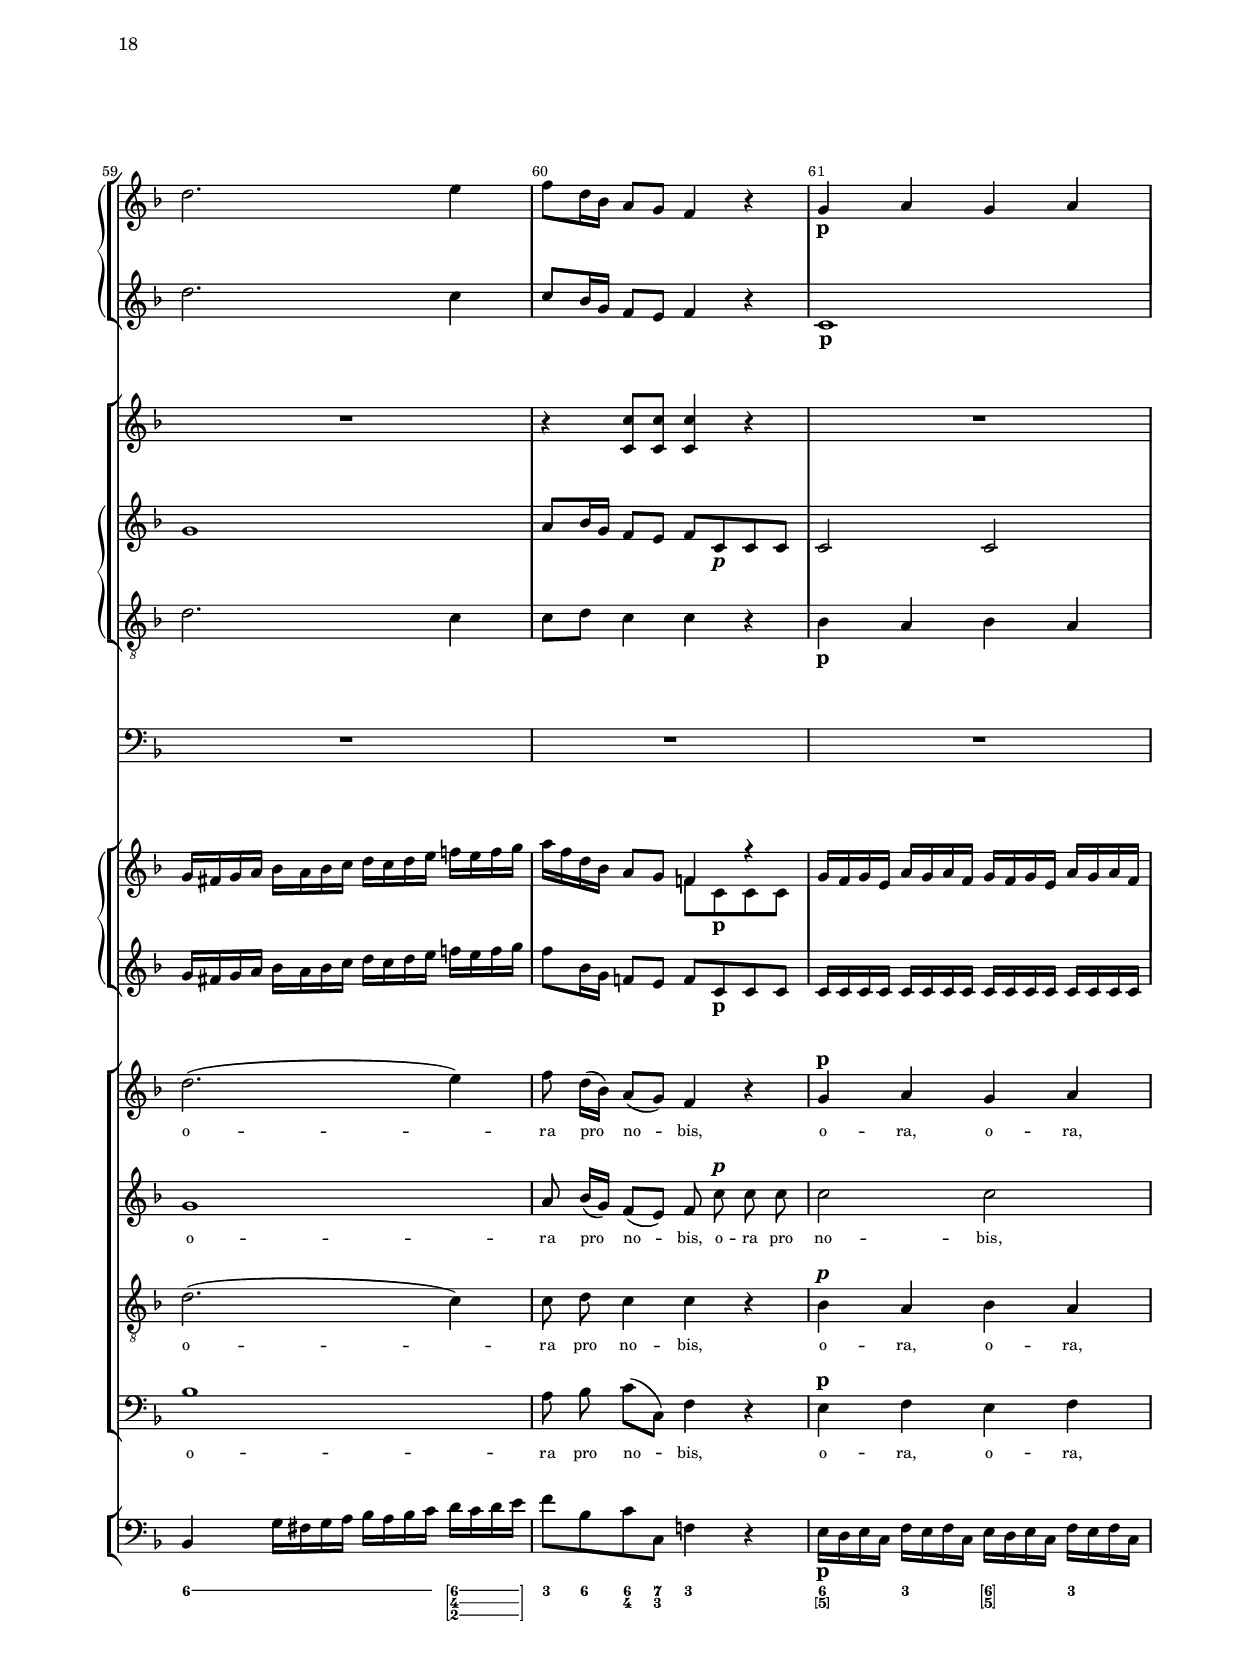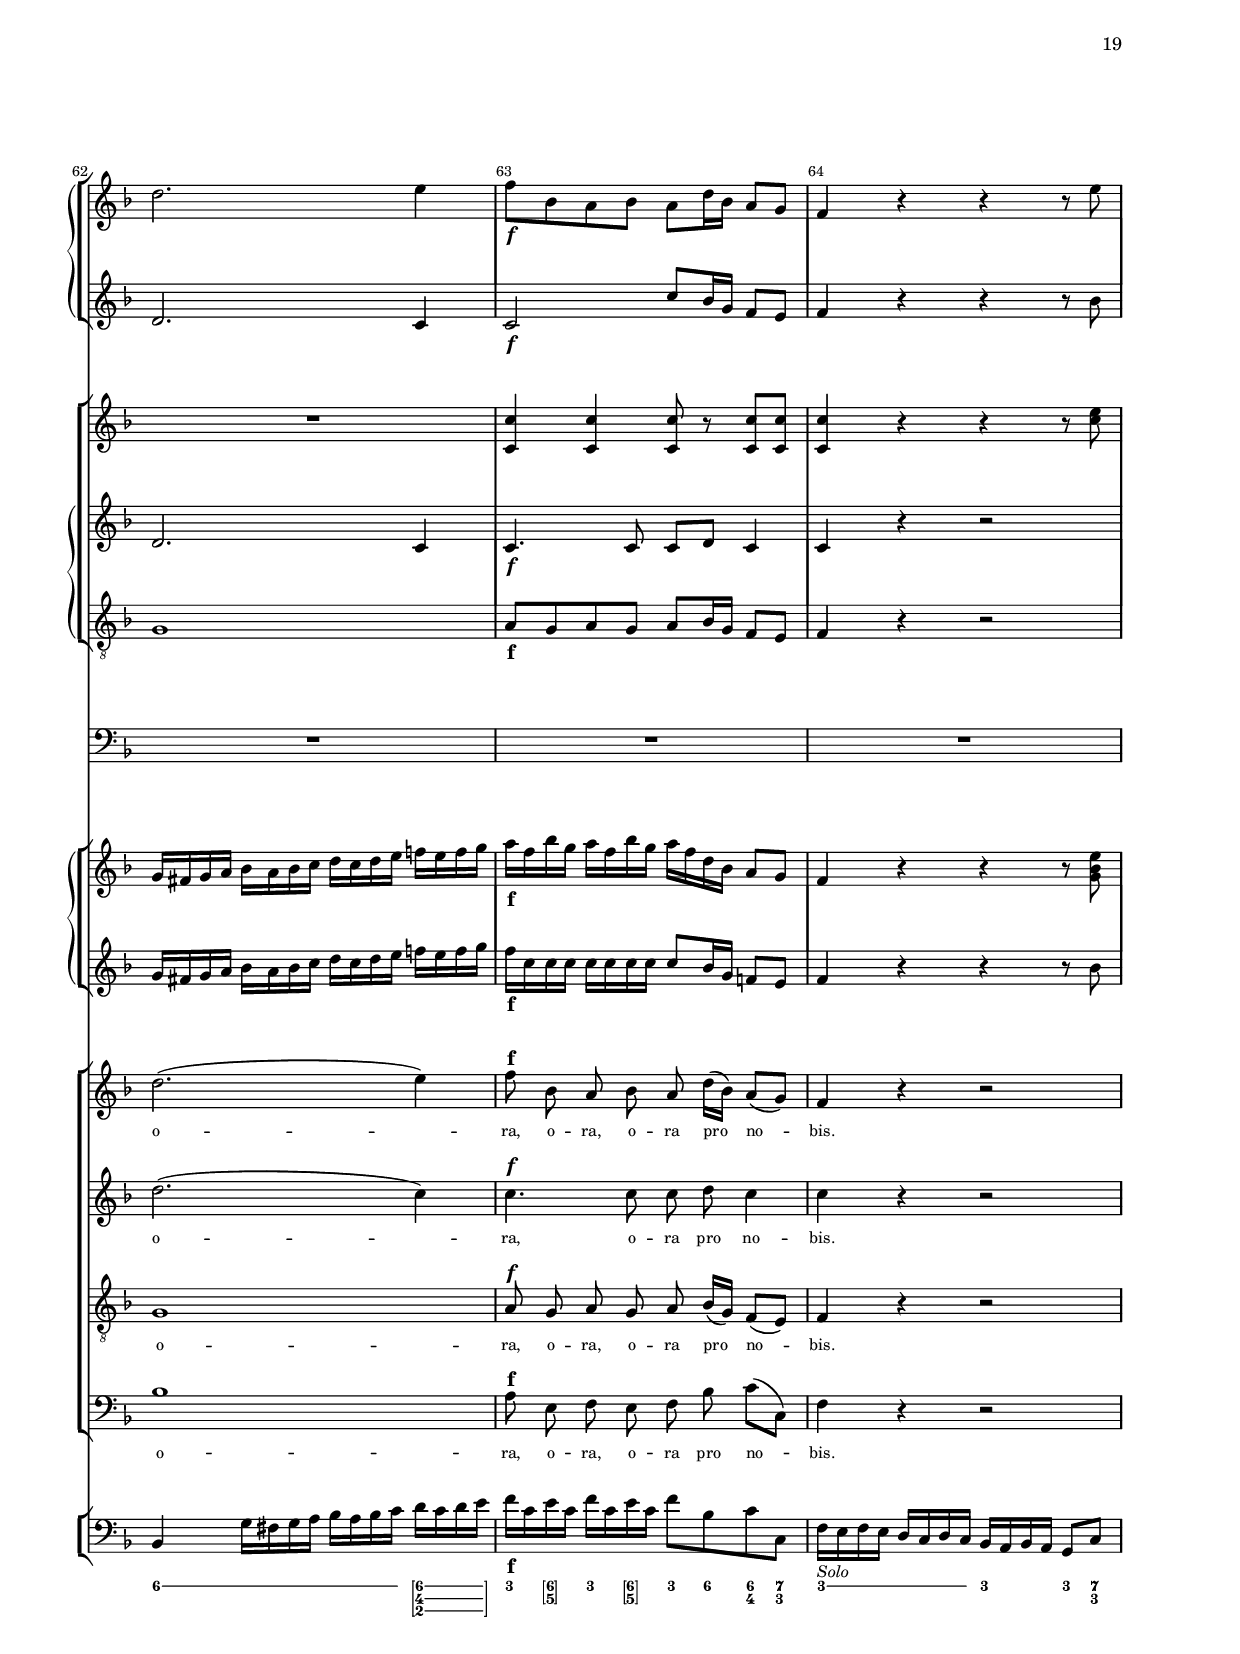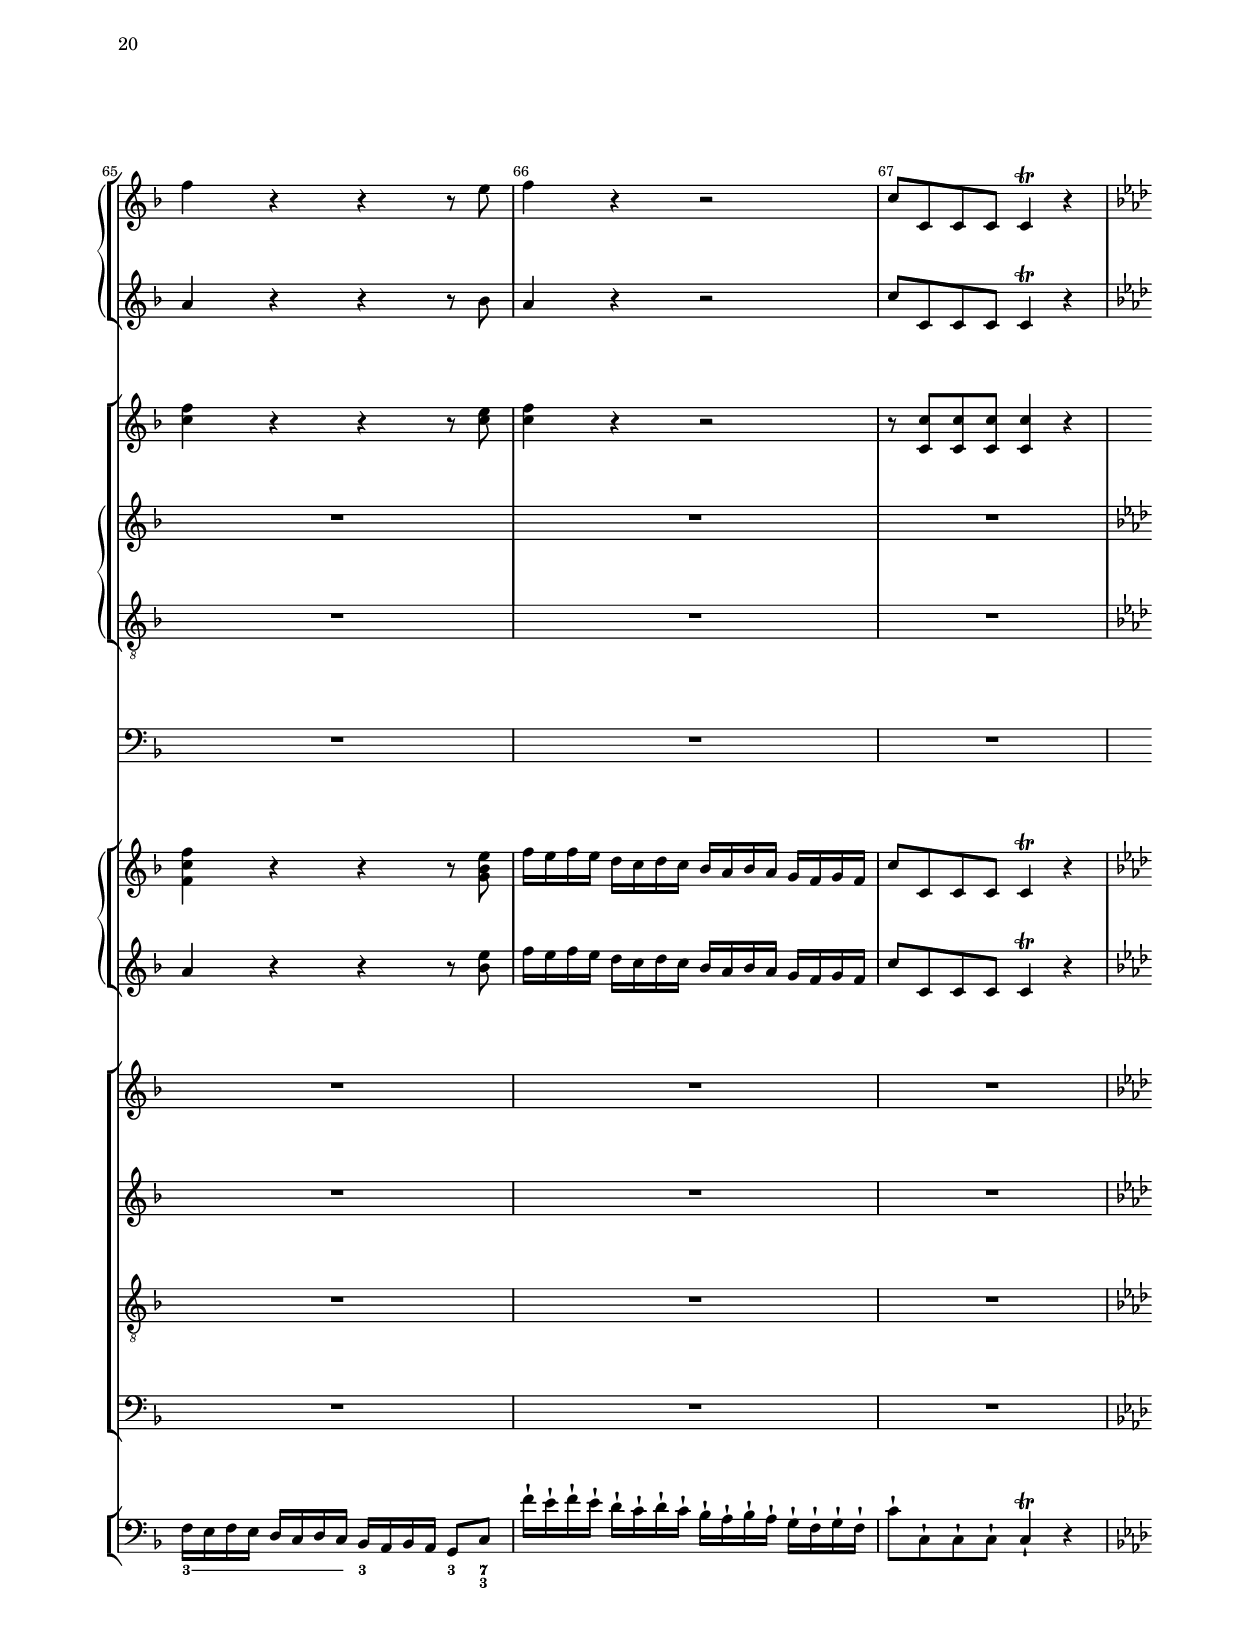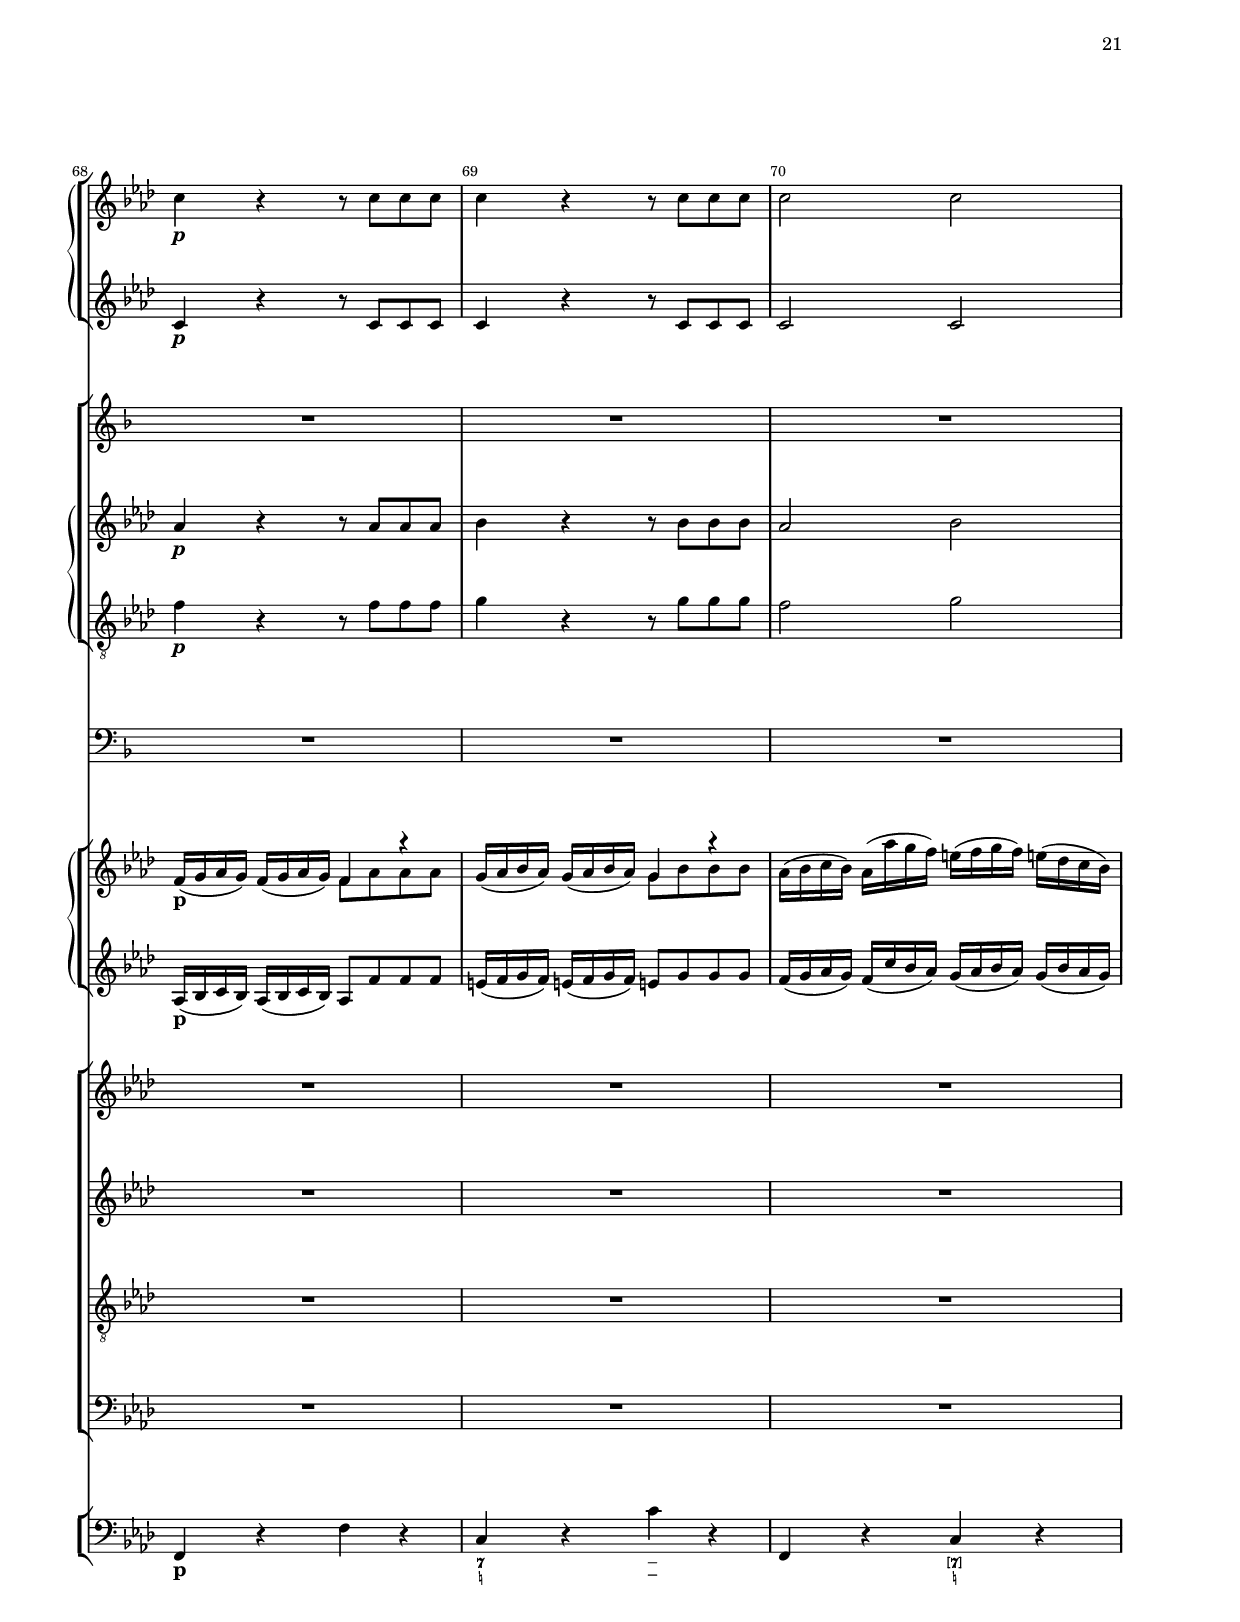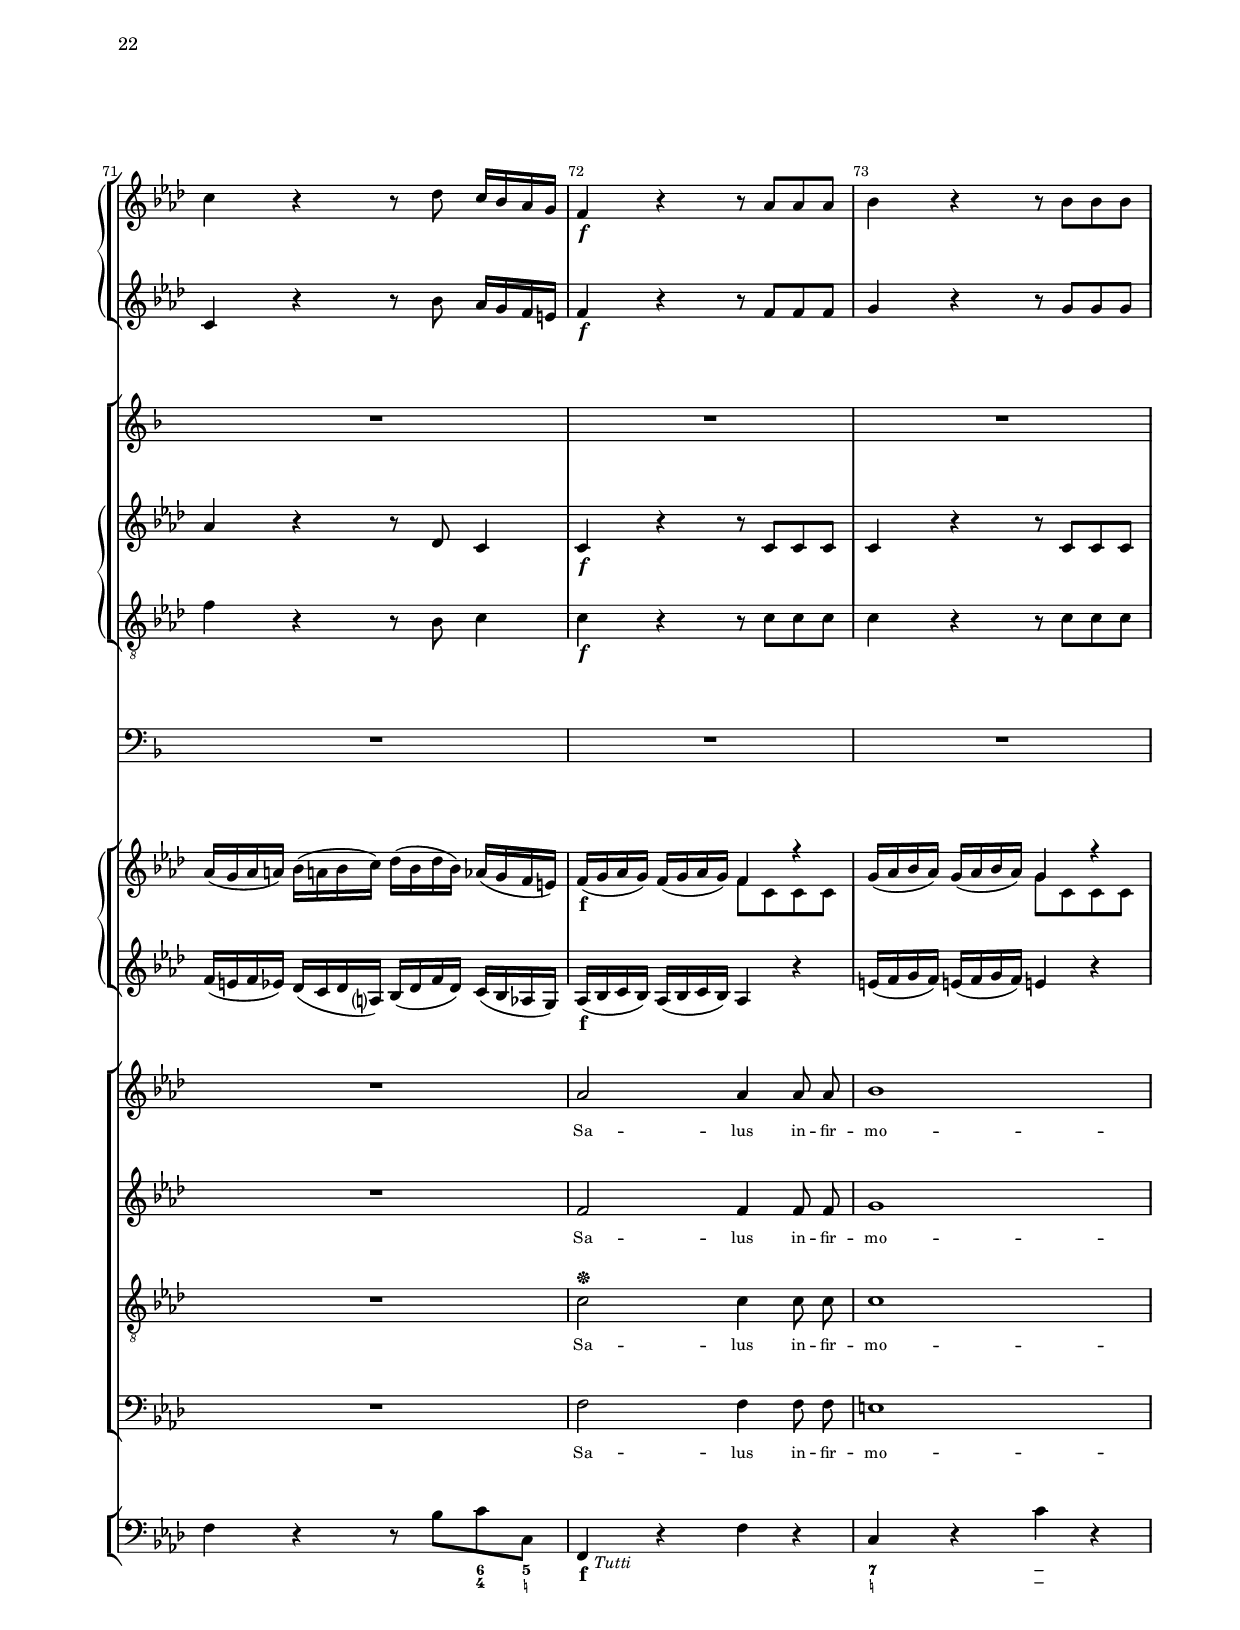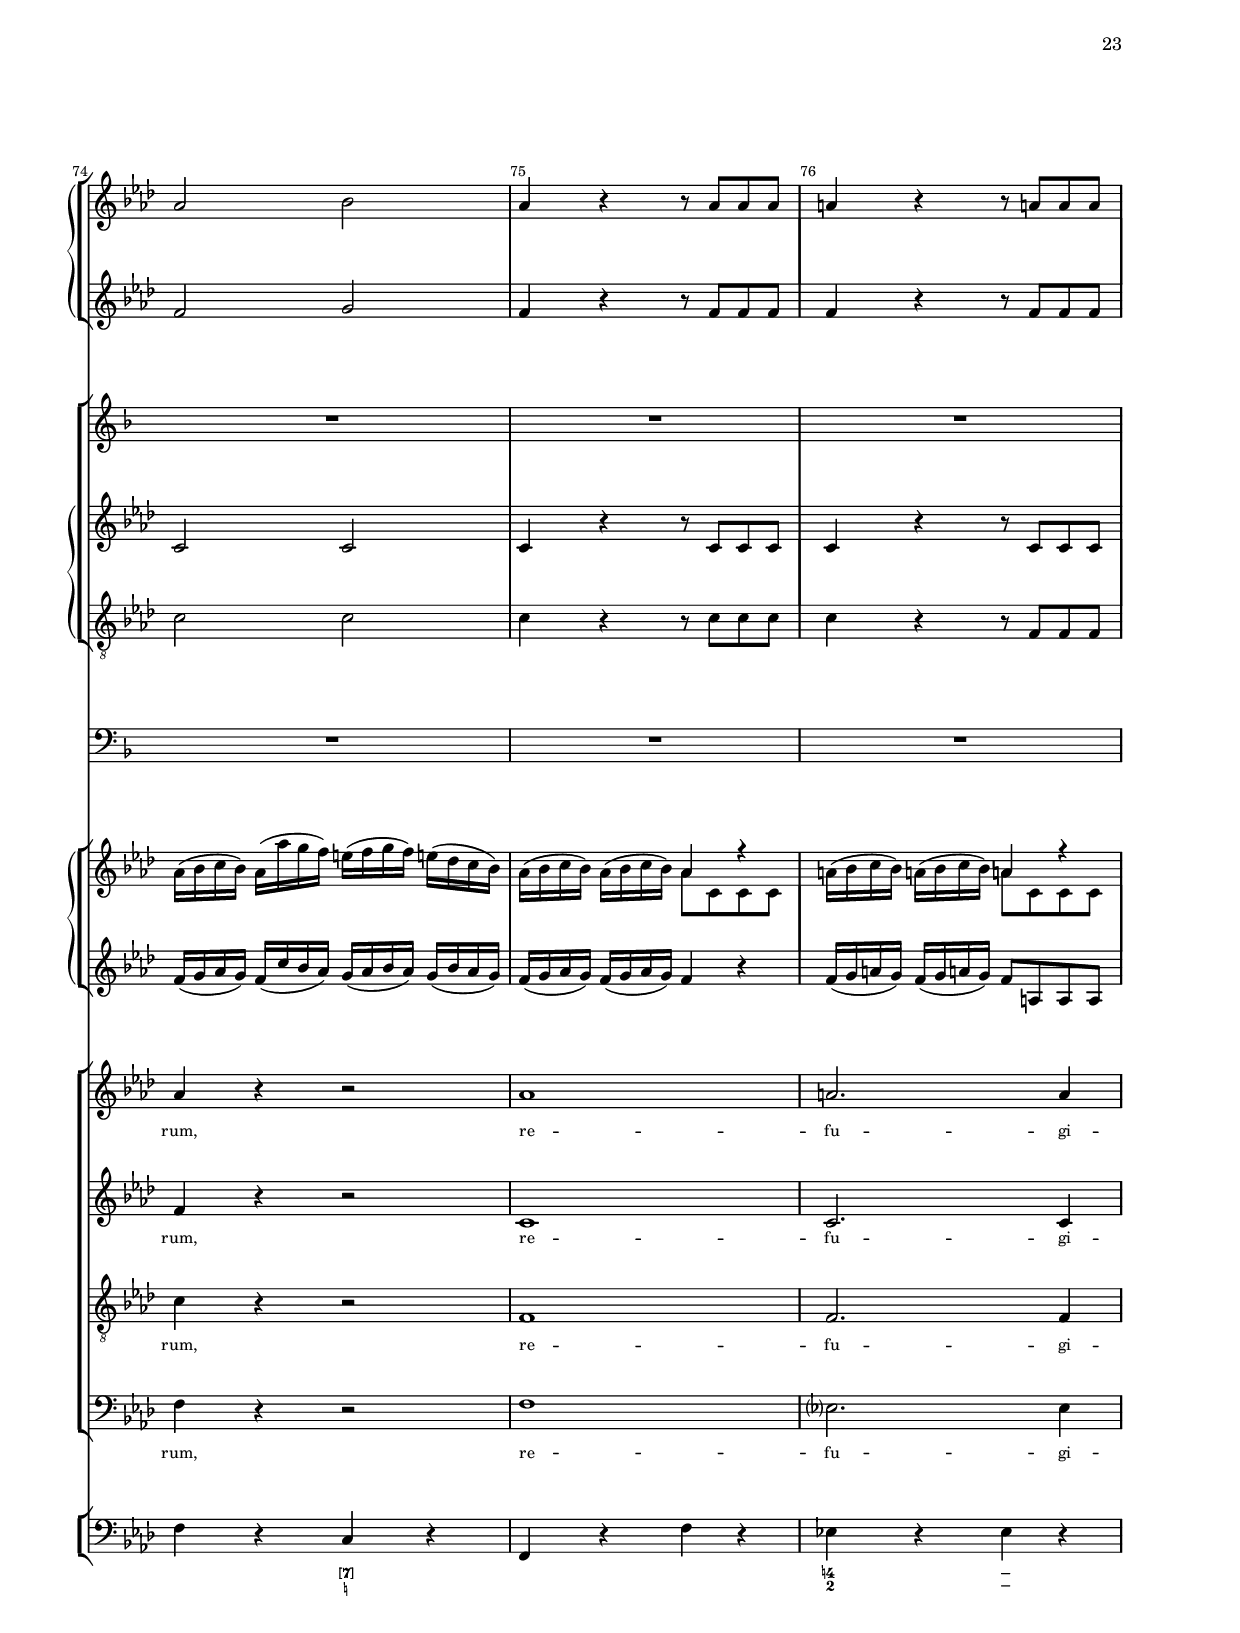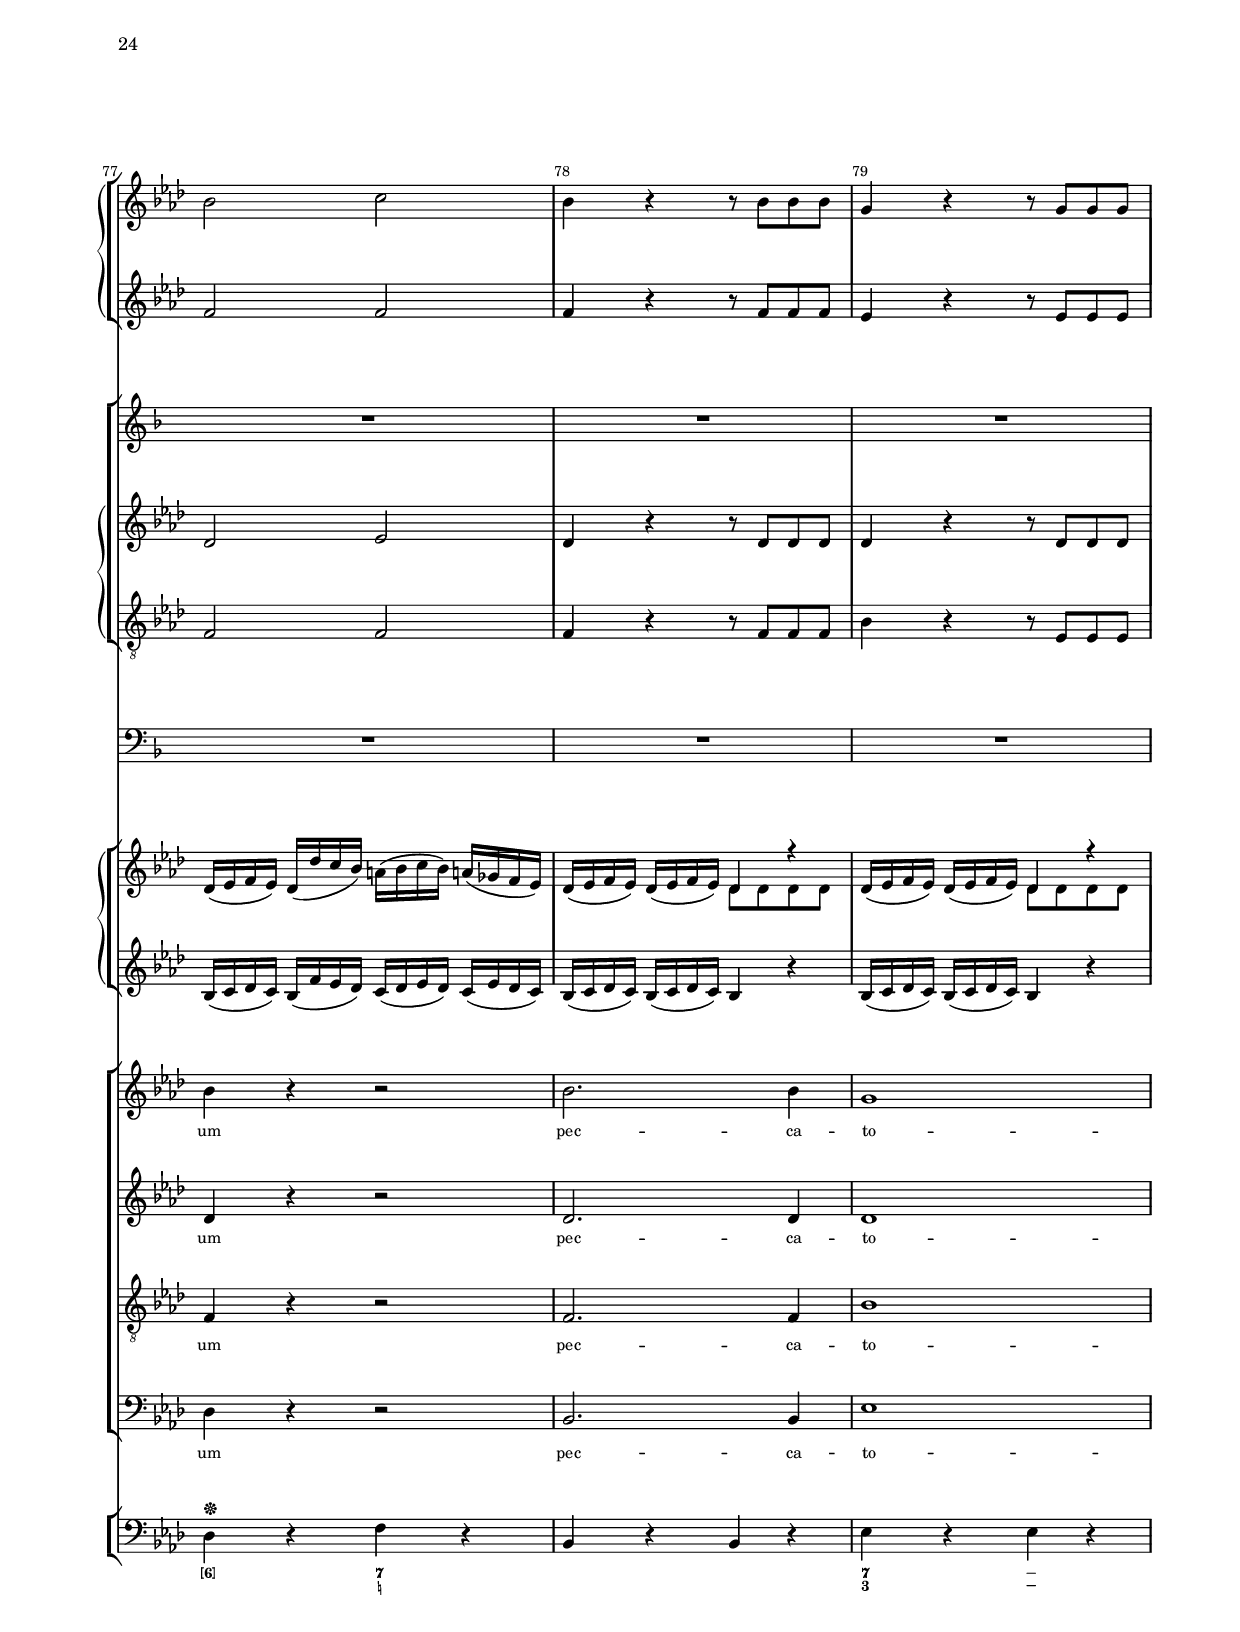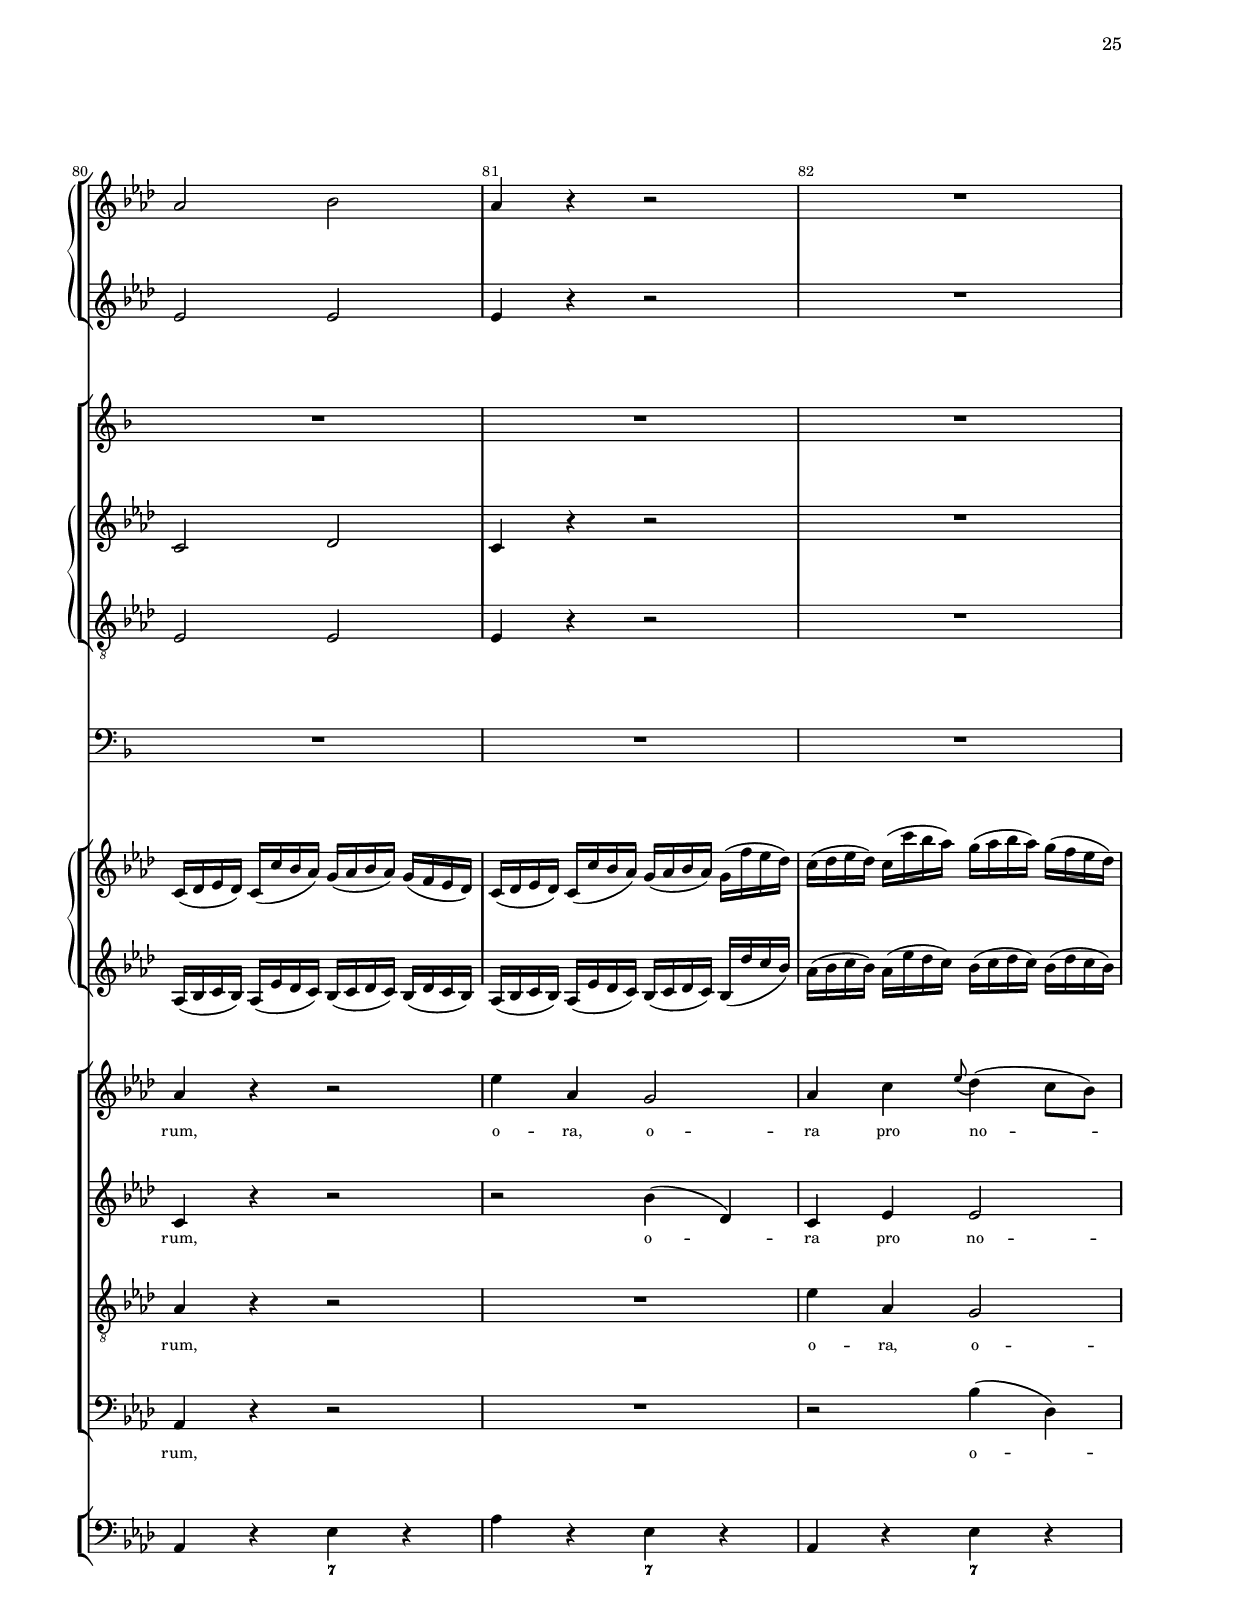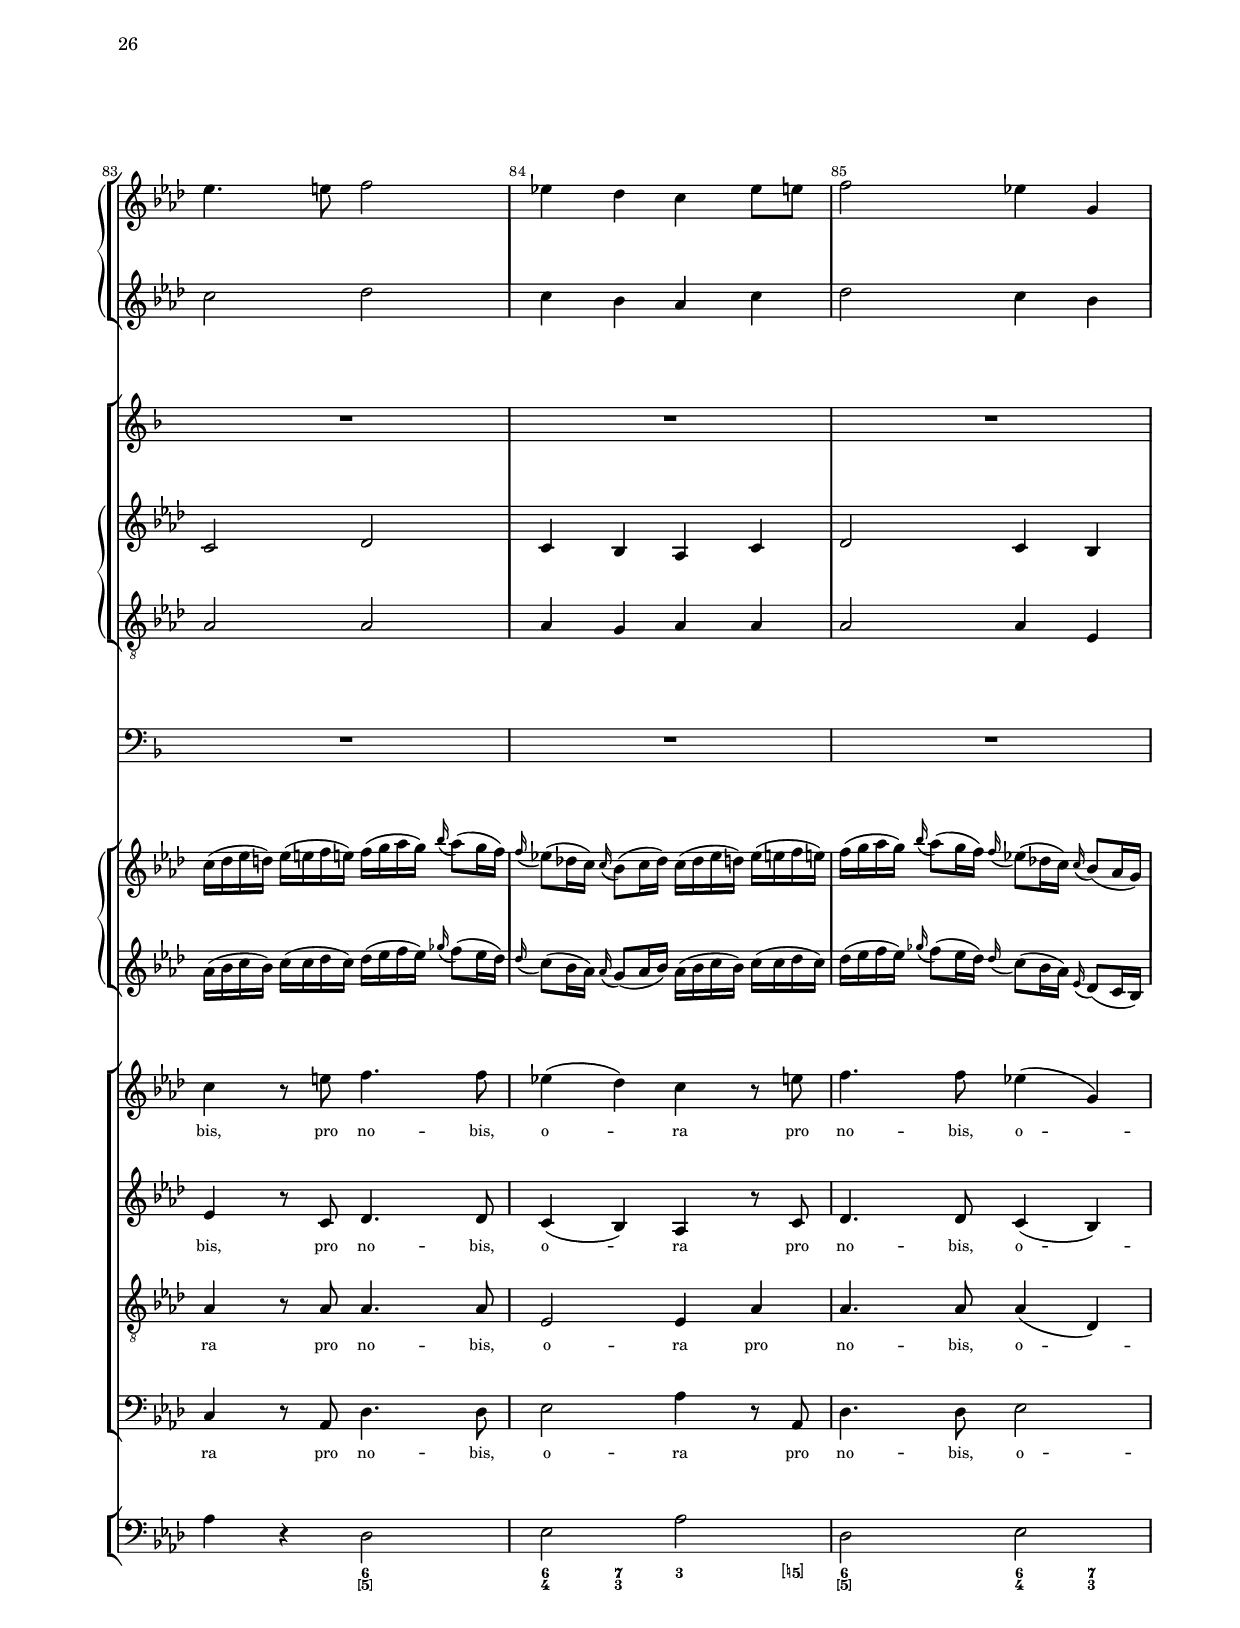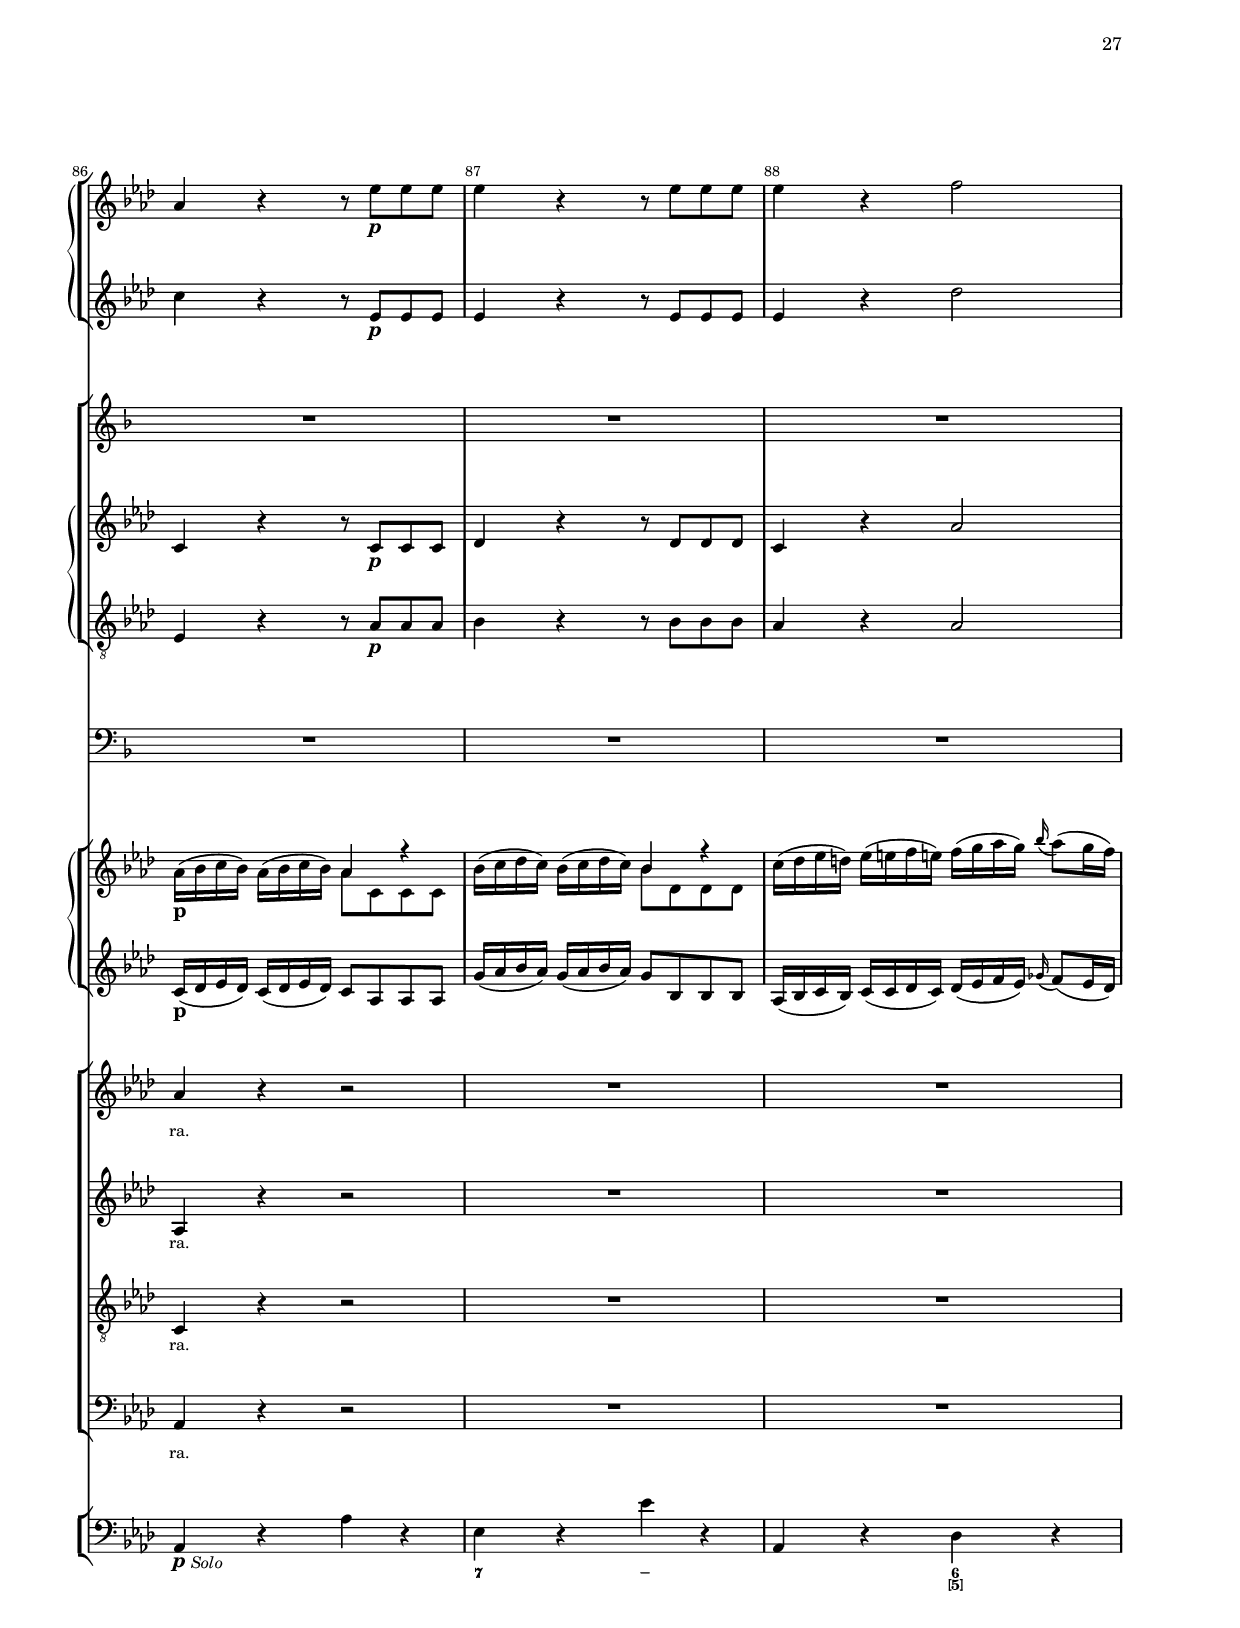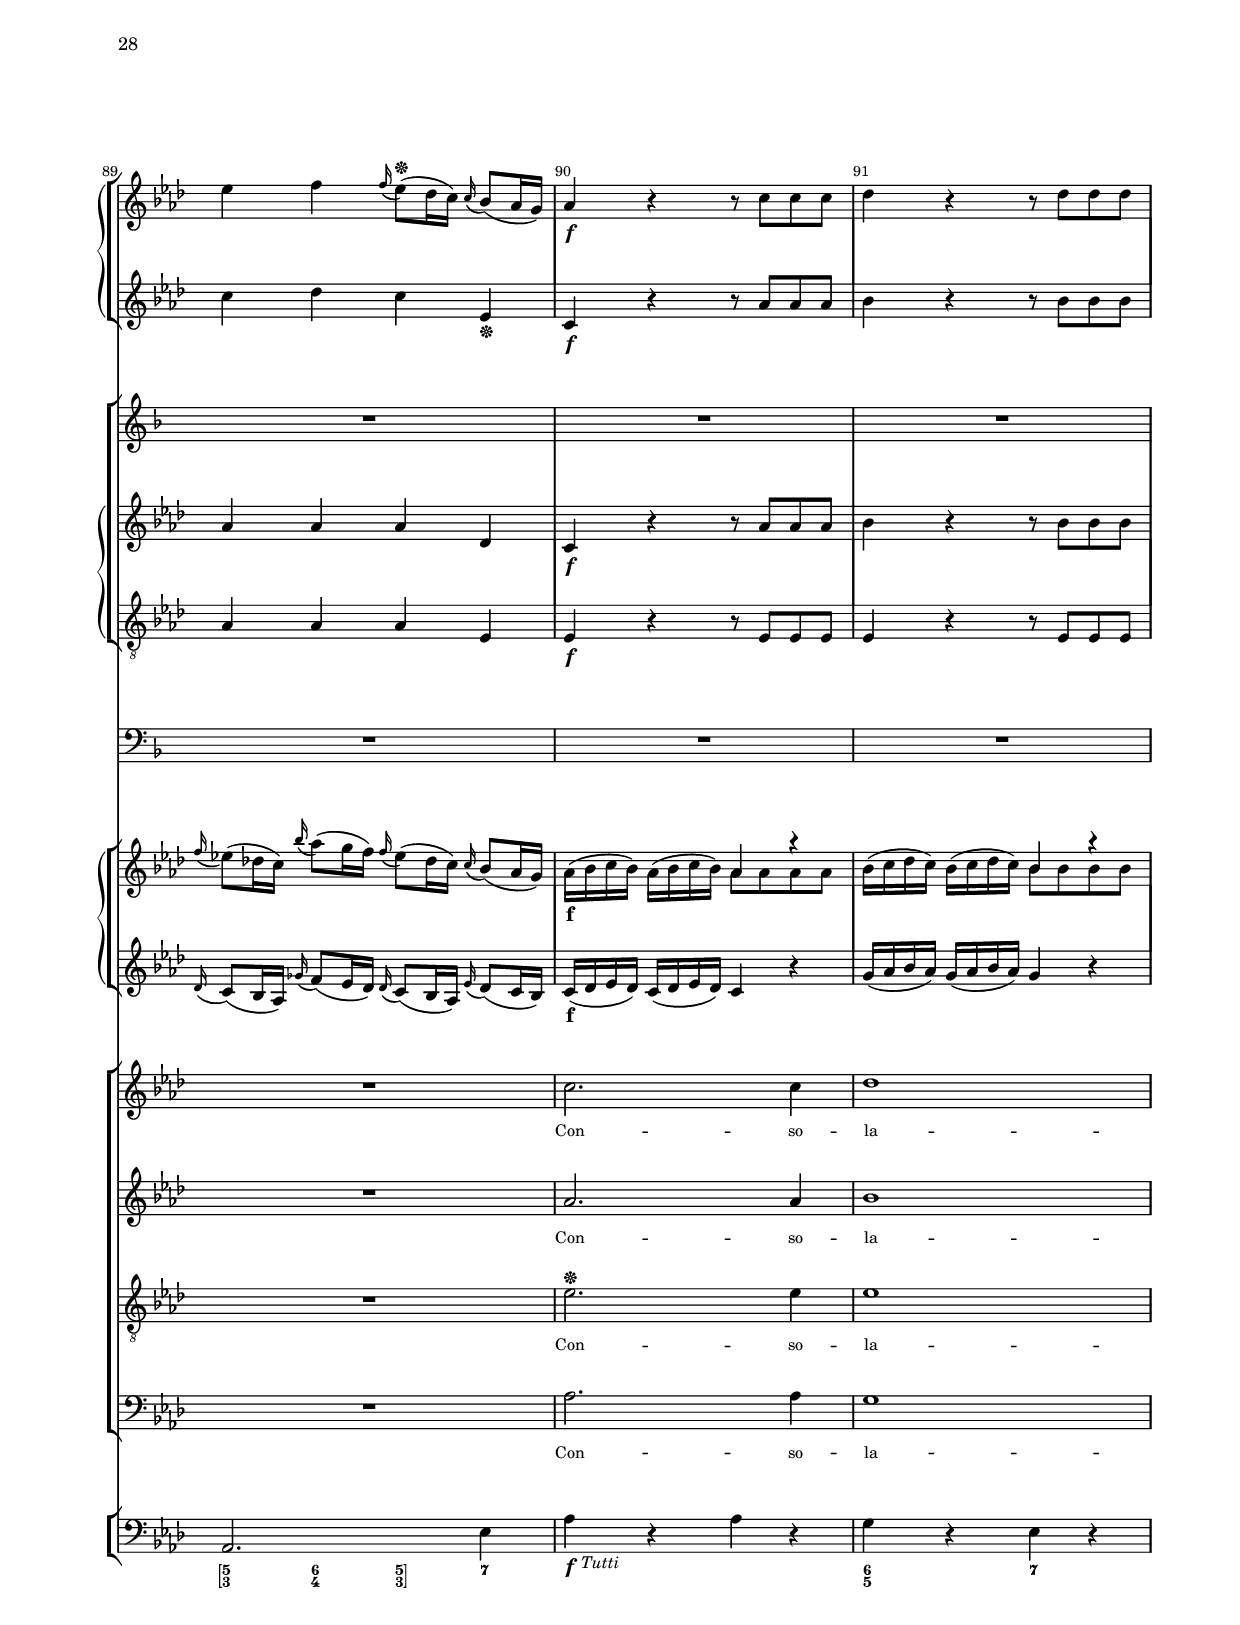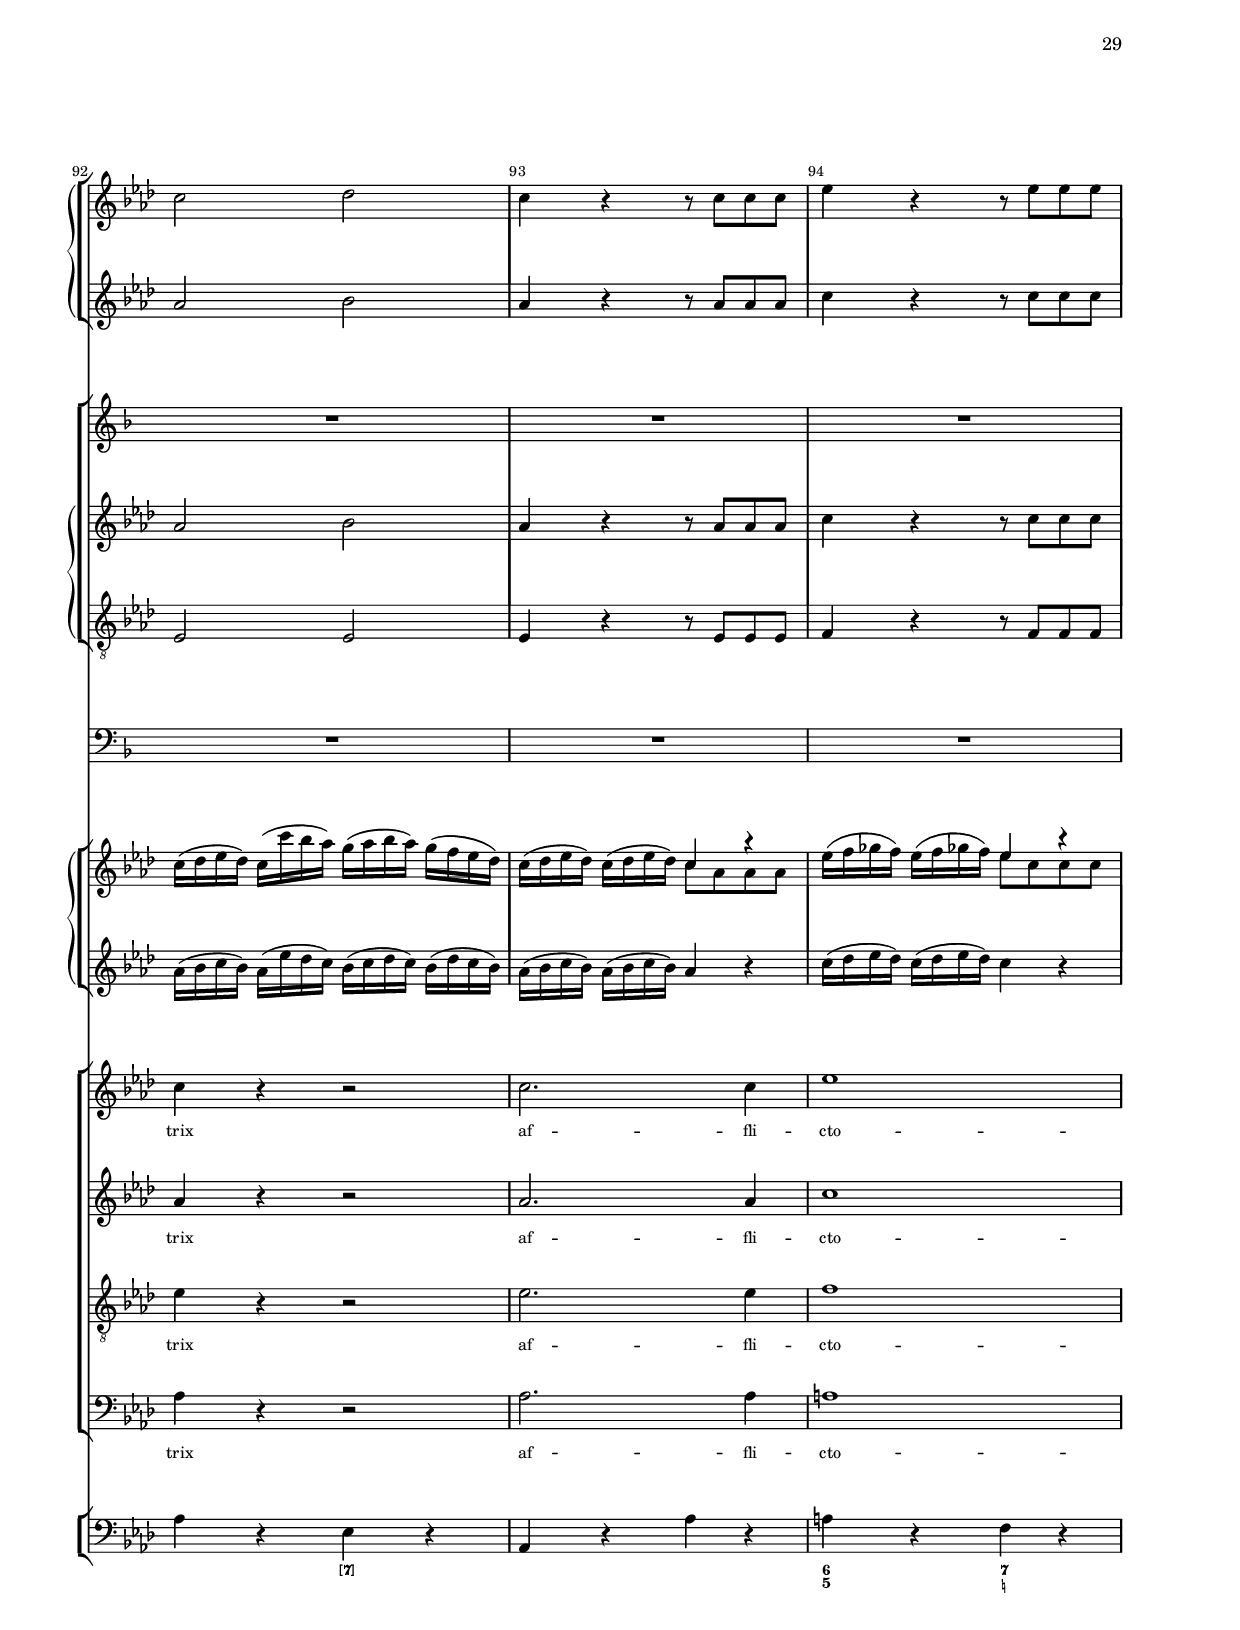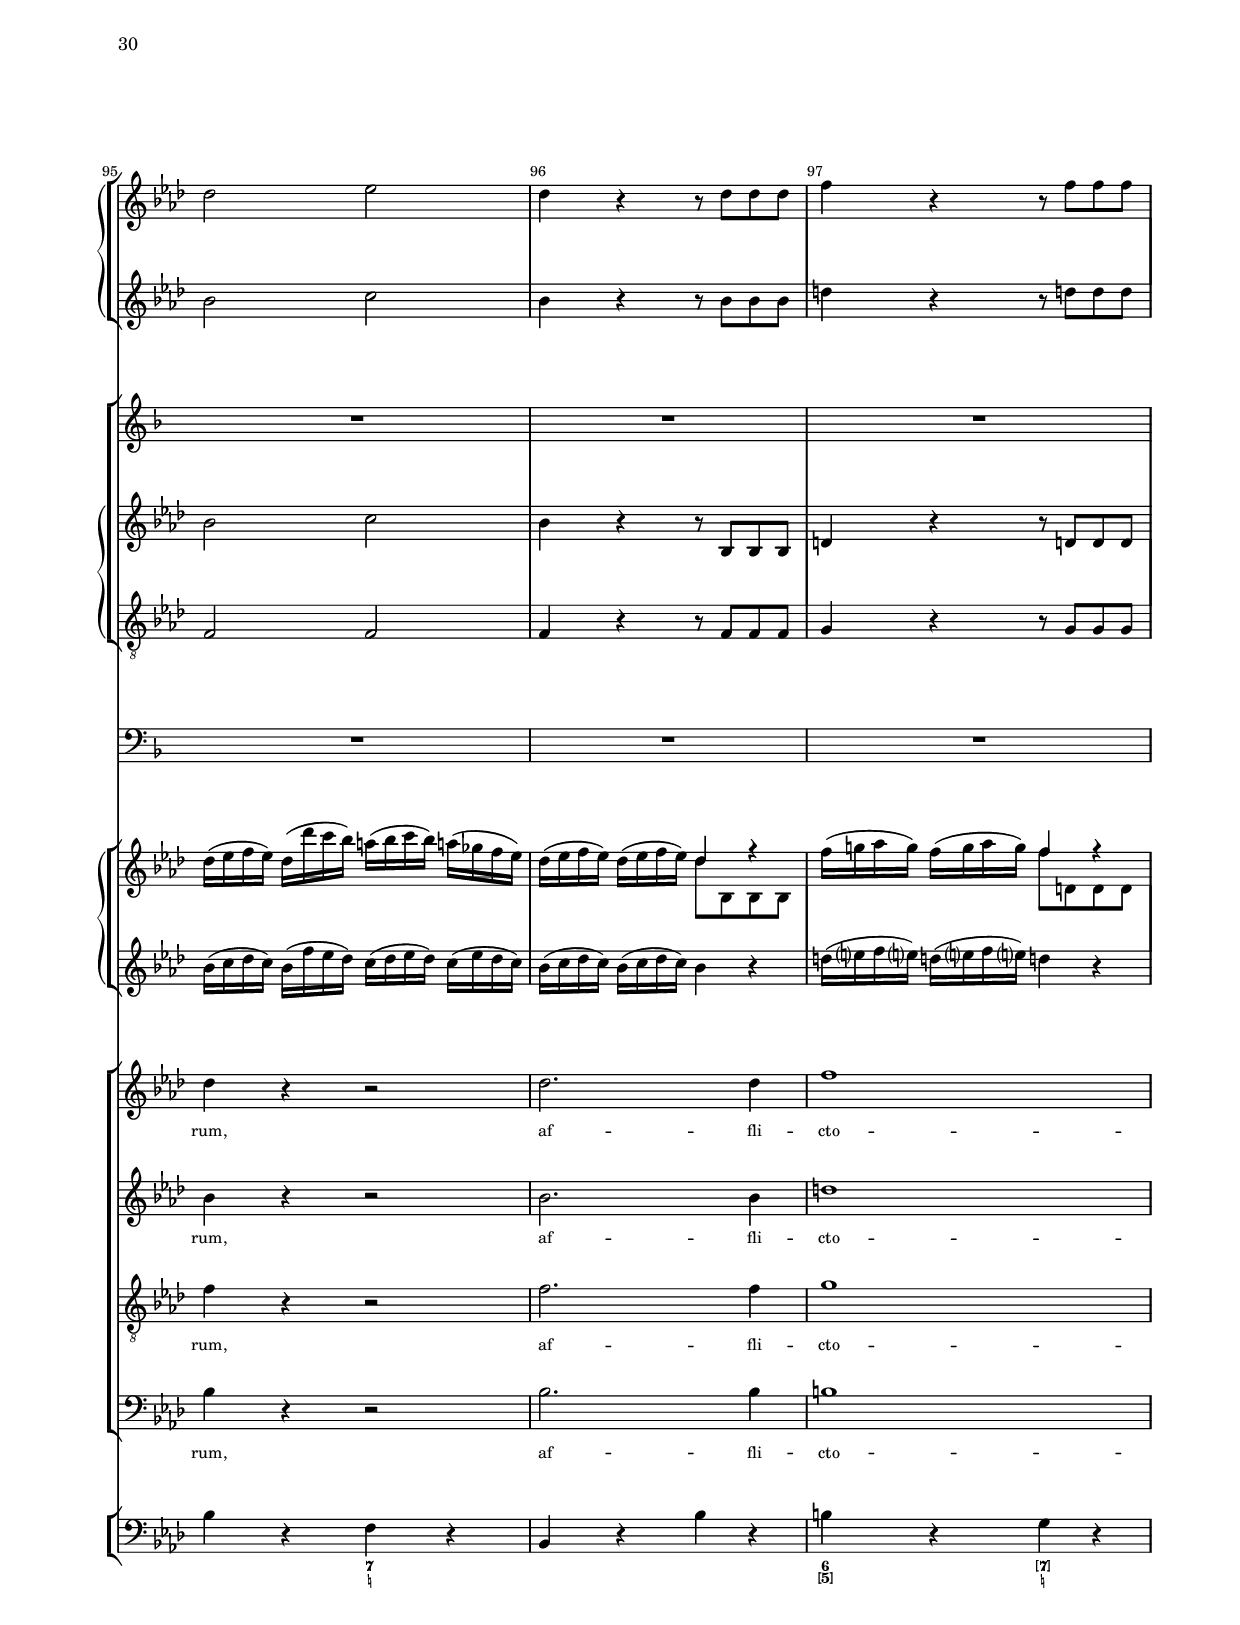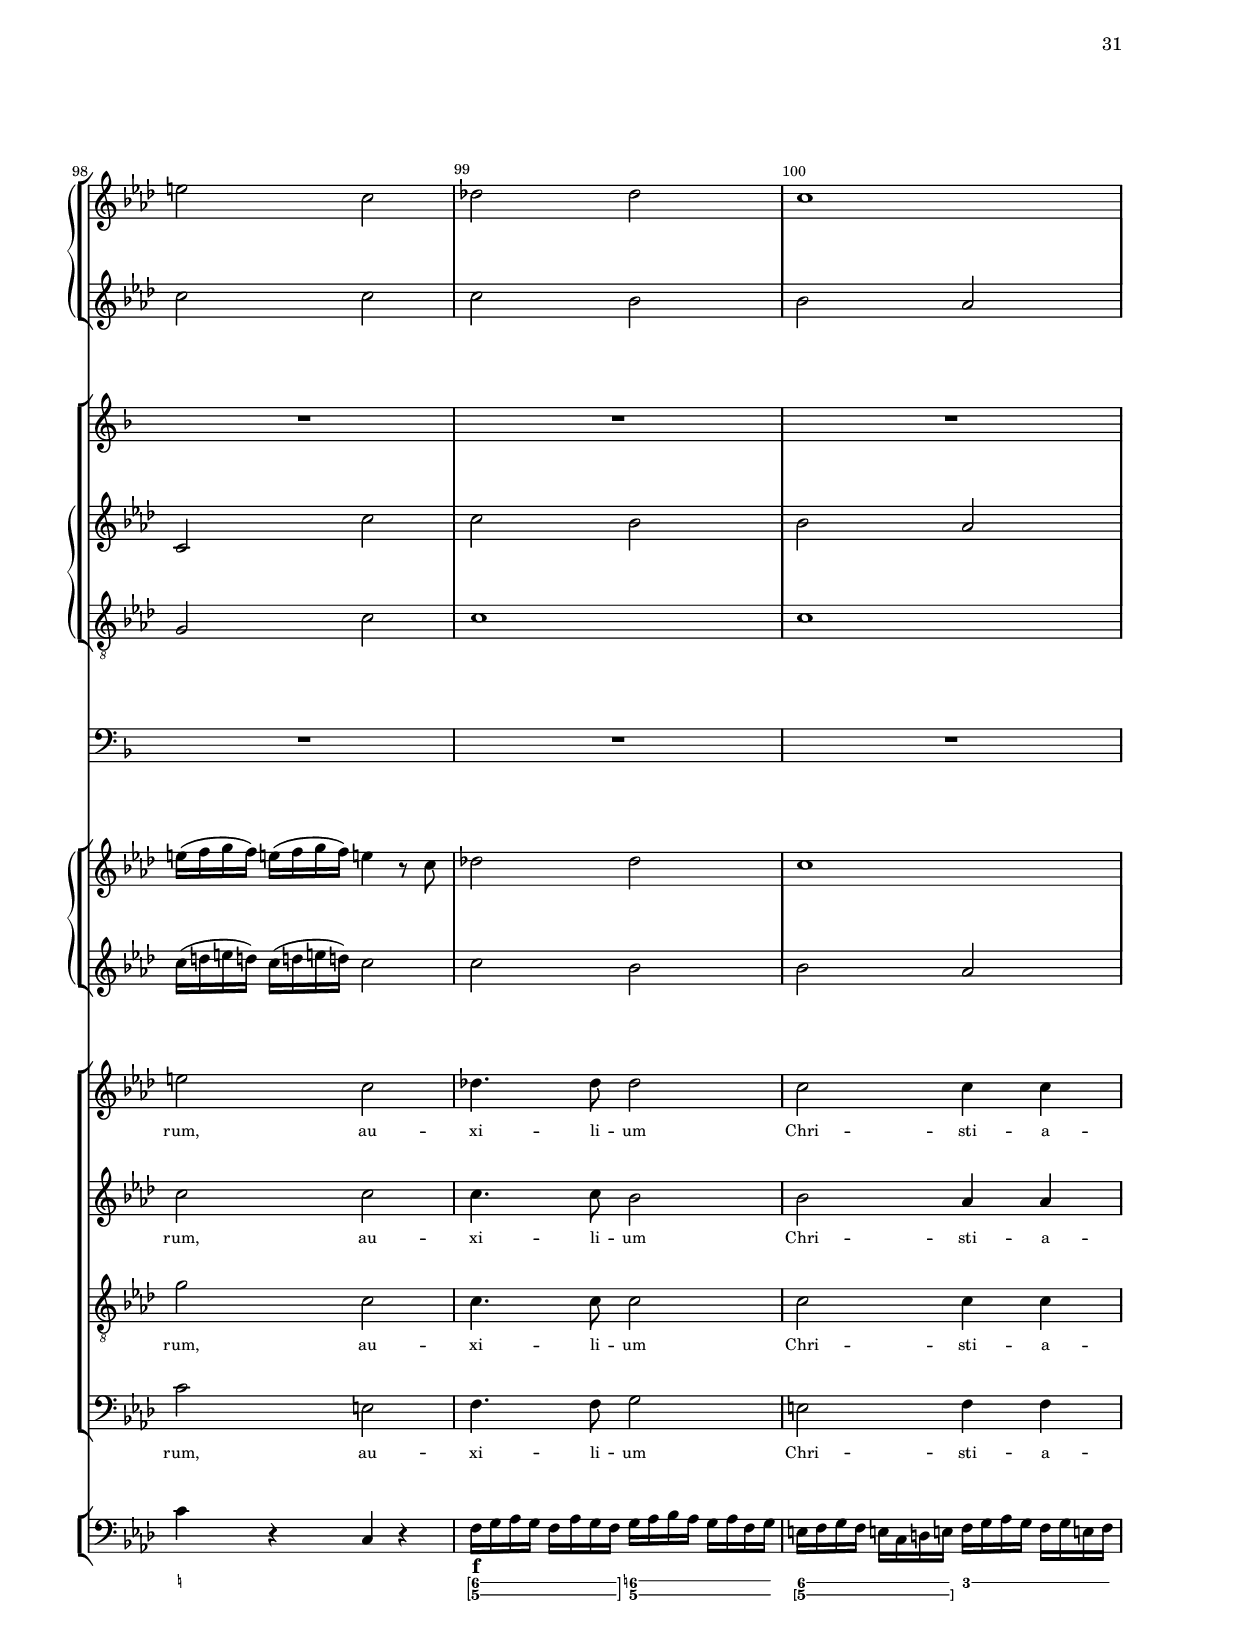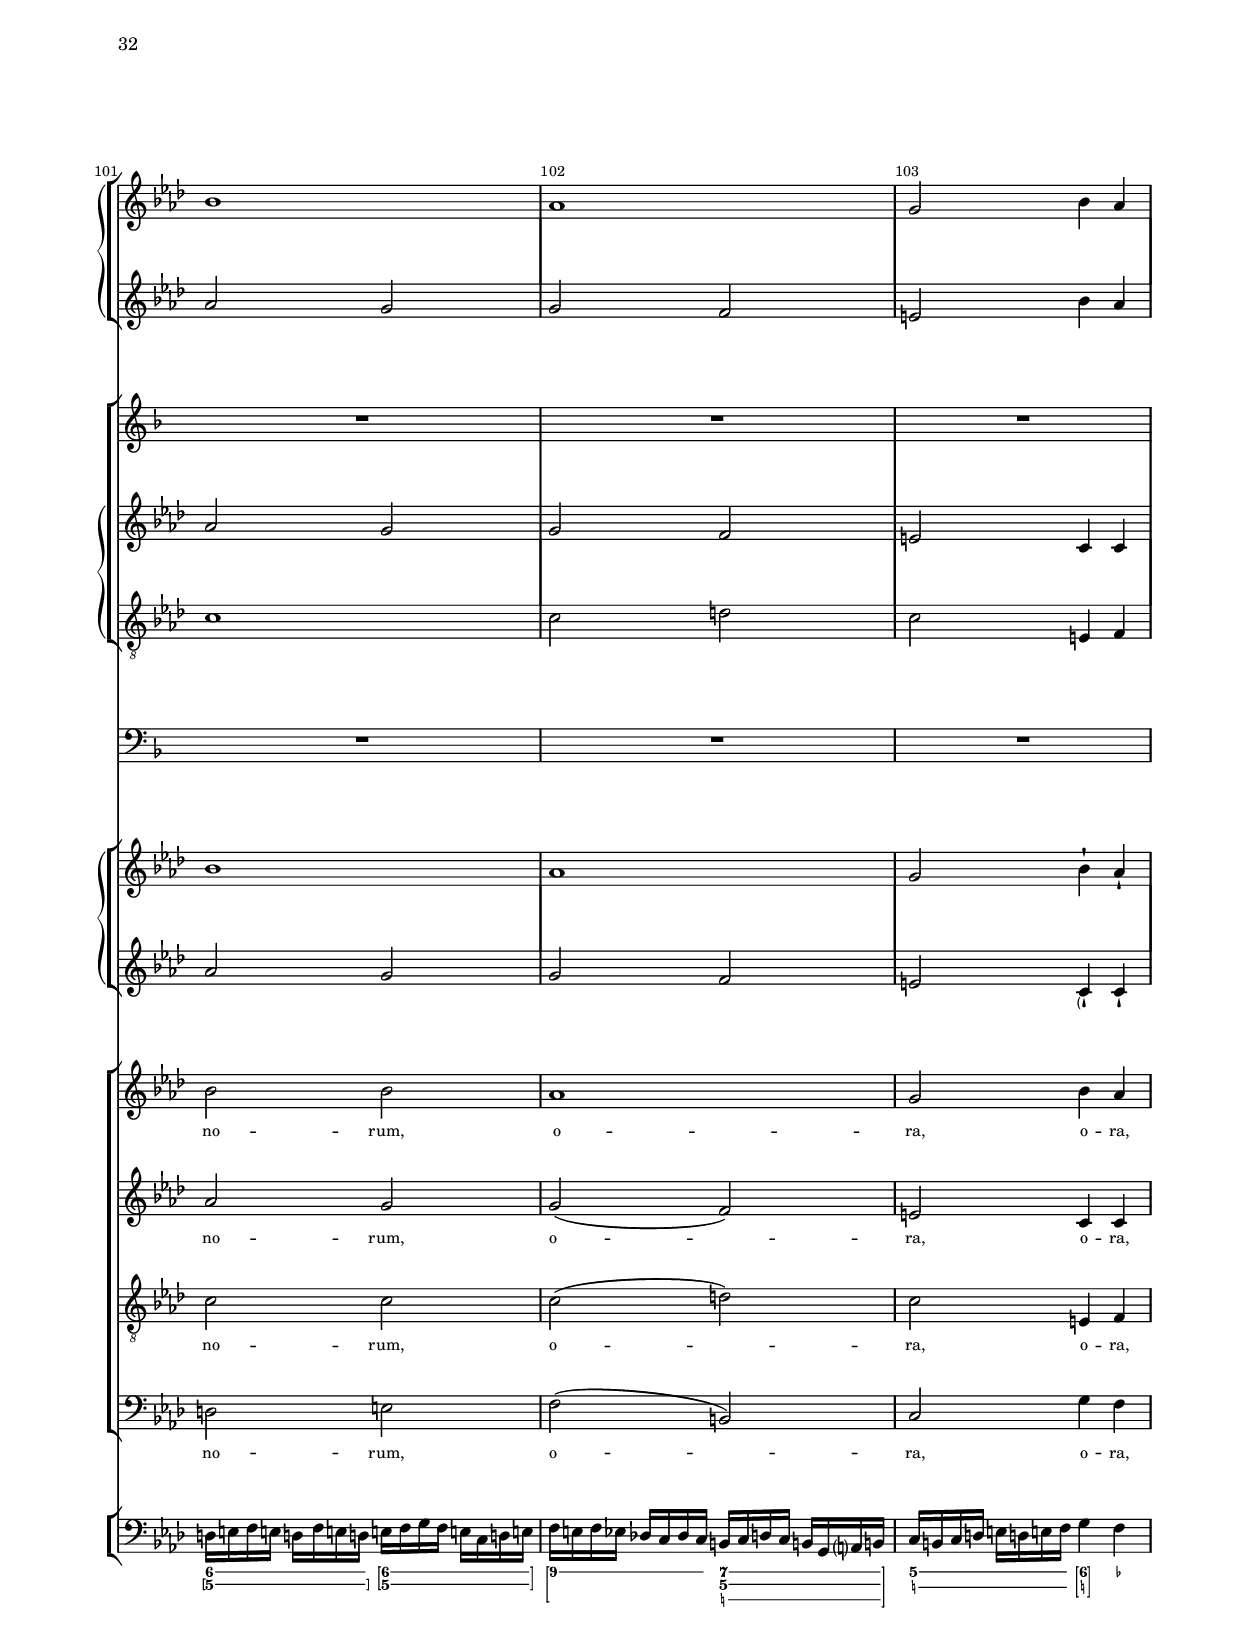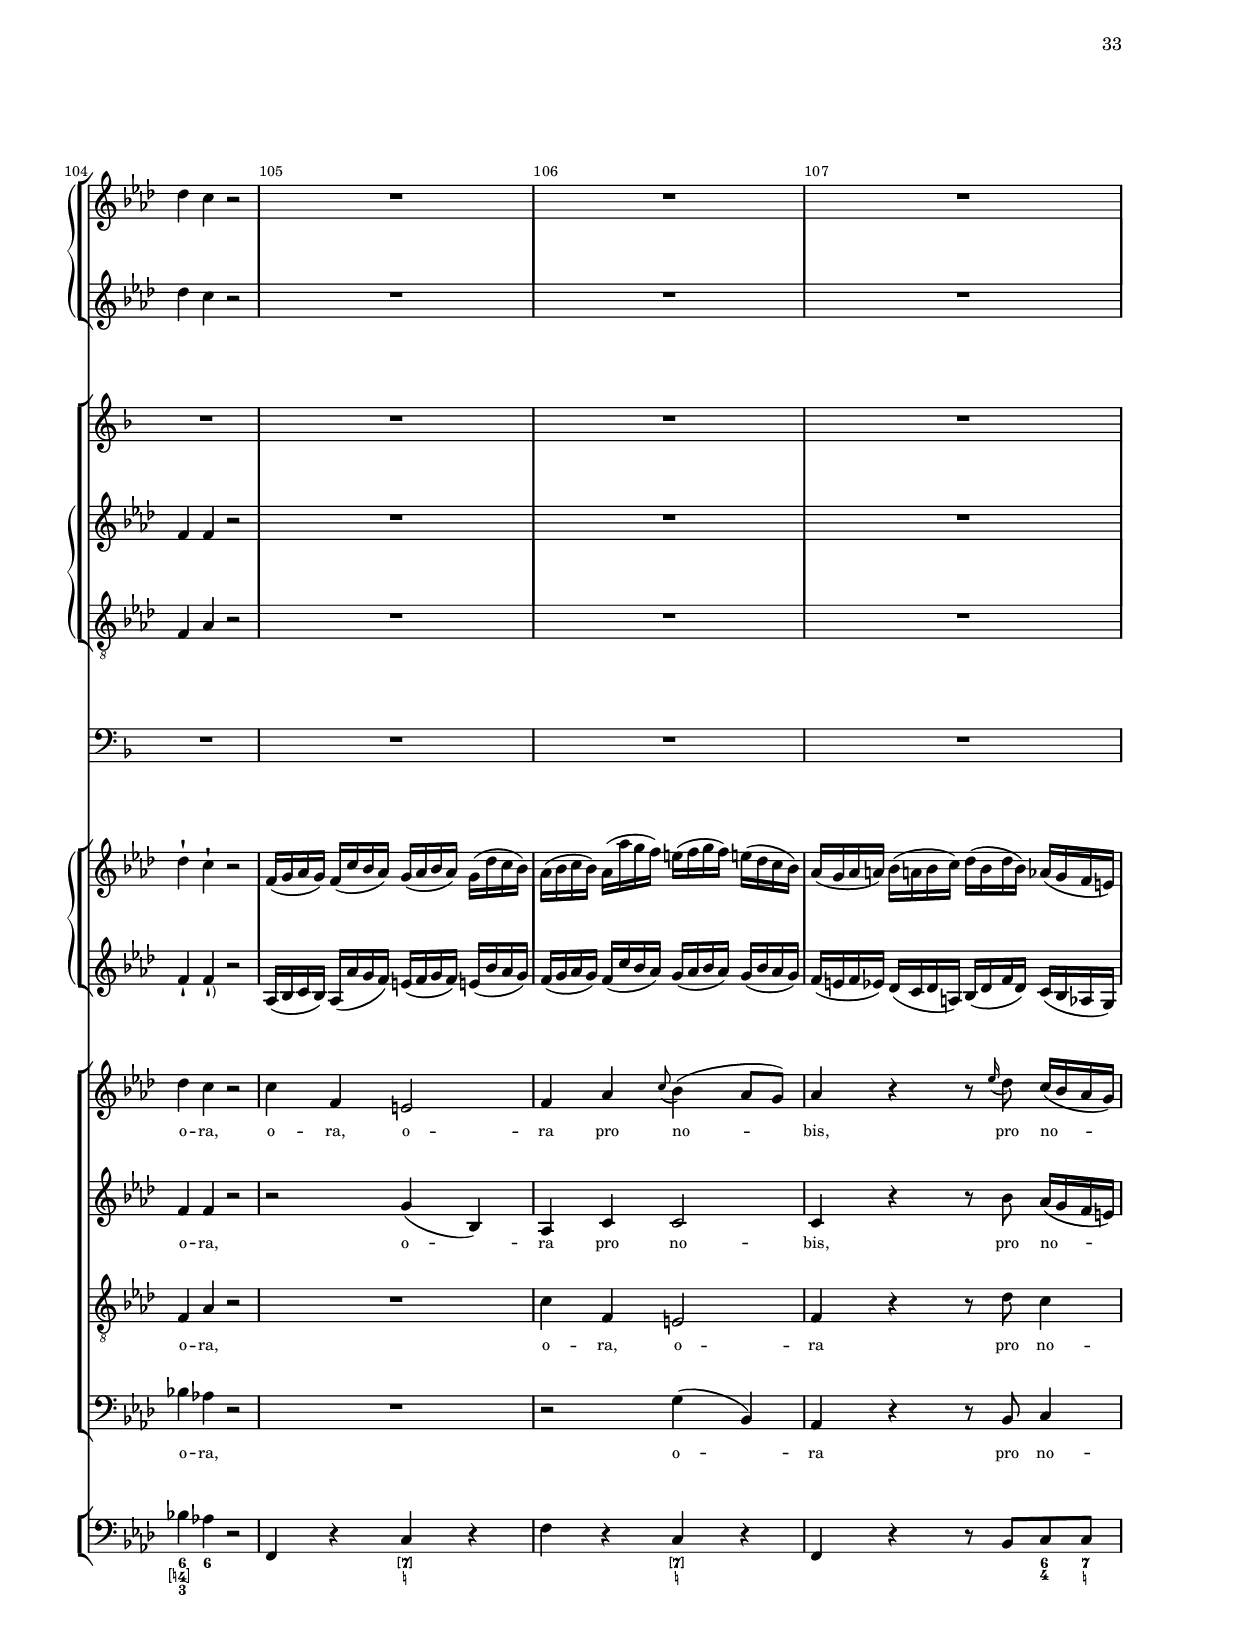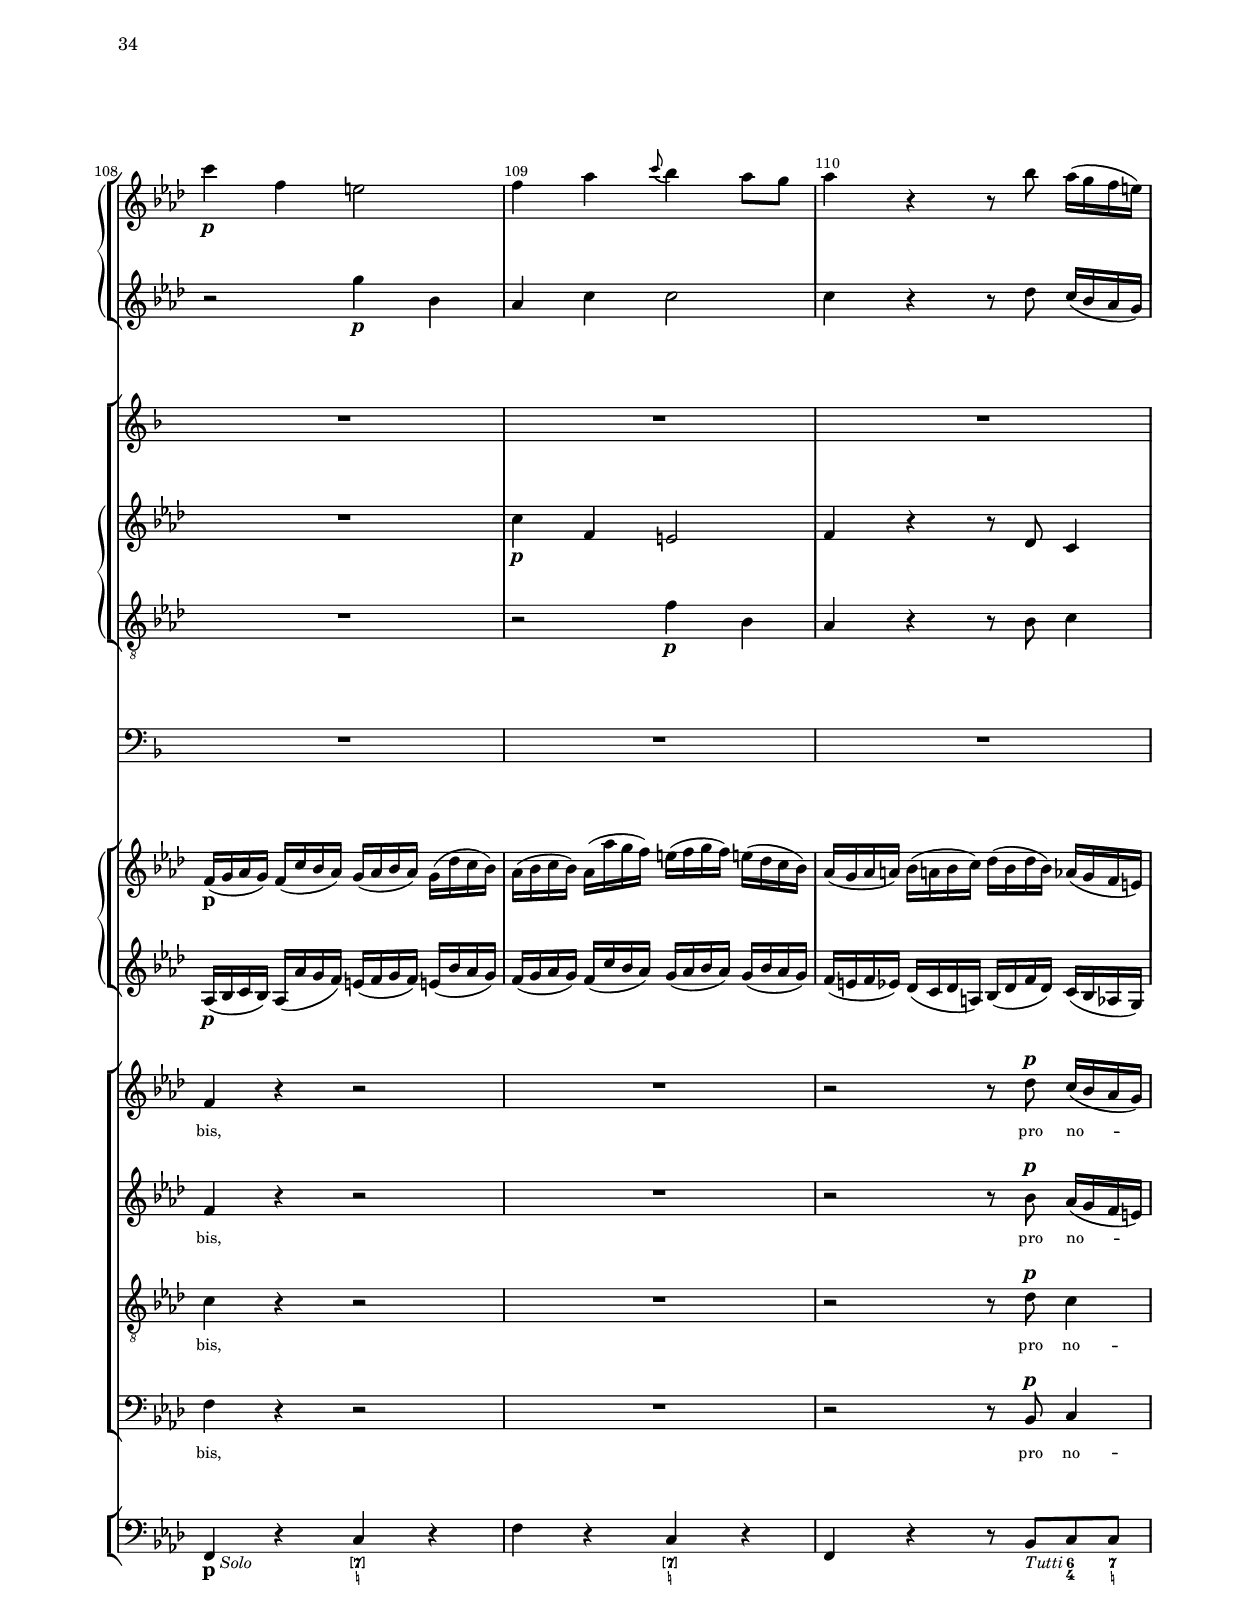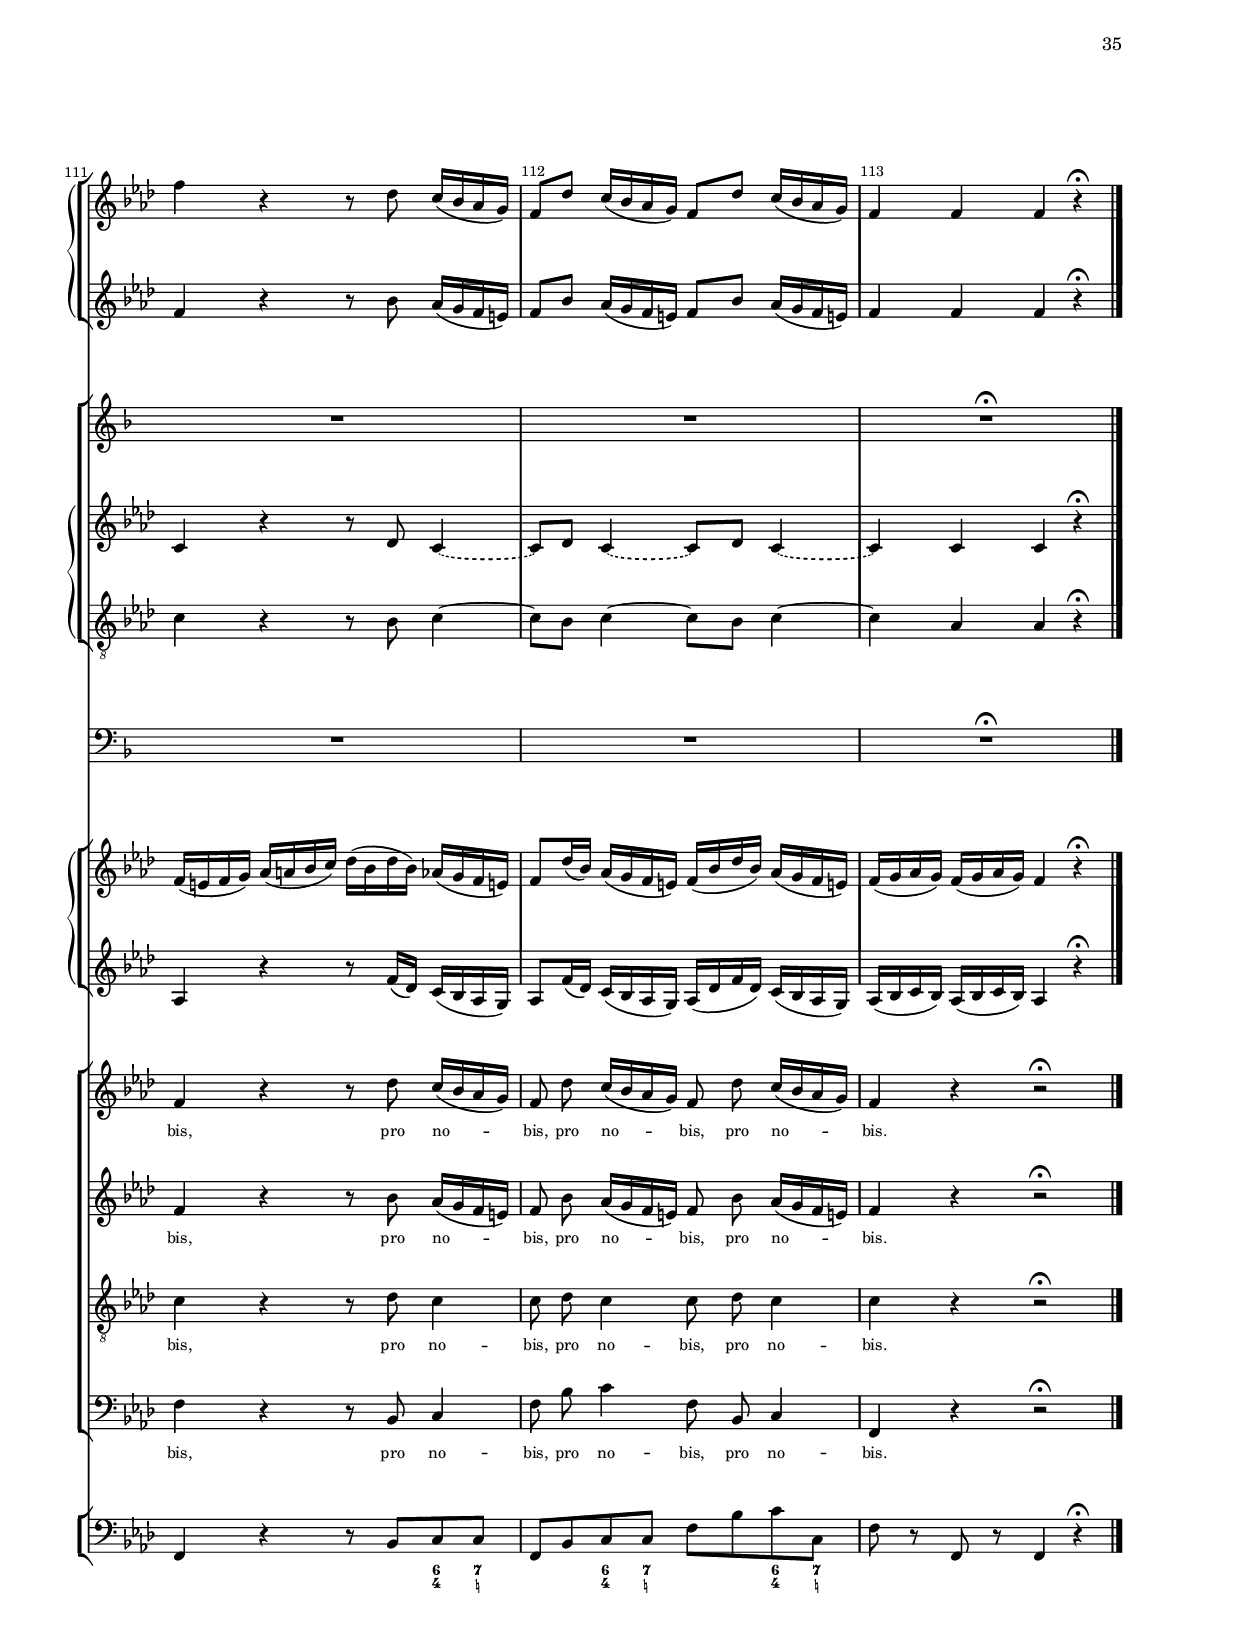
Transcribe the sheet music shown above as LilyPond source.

% (c) 2020 by Wolfgang Esser-Skala.
% This file is licensed under the Creative Commons Attribution-NonCommercial-ShareAlike 4.0 International License.
% To view a copy of this license, visit http://creativecommons.org/licenses/by-nc-sa/4.0/.

\version "2.18.0"

\include "../definitions.ly"

\paper {
	% #(define (page-post-process layout pages) (ly:create-toc-file layout pages))
}

#(set-global-staff-size 15.87)

\book {
	% \bookpart {
	% 	\header {
	% 		number = "1"
	% 		title = "K Y R I E   E L E I S O N"
	% 	}
	% 	\paper { indent = 3\cm }
	% 	\tocSection "1" "Kyrie eleison"
	% 	\score {
	% 		<<
	% 			\new StaffGroup <<
	% 				\new GrandStaff <<
	% 					\set GrandStaff.instrumentName = "Oboe"
	% 					\new Staff {
	% 						\set Staff.instrumentName = "I"
	% 						\CausaOboeI
	% 					}
	% 					\new Staff {
	% 						\set Staff.instrumentName = "II"
	% 						\CausaOboeII
	% 					}
	% 				>>
	% 			>>
	% 			\new StaffGroup <<
	% 				\new Staff \with { \smallStaffDistance } <<
	% 					\set Staff.instrumentName = \markup \center-column { "Clarino I, II" "in C" }
	% 					\partcombine \CausaClarinoI \CausaClarinoII
	% 				>>
	% 				\new GrandStaff <<
	% 					\set GrandStaff.instrumentName = "Trombone"
	% 					\new Staff {
	% 						\set Staff.instrumentName = \TromboneIIncipit
	% 						\override Staff.InstrumentName.self-alignment-Y = ##f
	% 						\override Staff.InstrumentName.self-alignment-X = #RIGHT
	% 						\CausaTromboneI
	% 					}
	% 					\new Staff {
	% 						\set Staff.instrumentName = \TromboneIIIncipit
	% 						\override Staff.InstrumentName.self-alignment-Y = ##f
	% 						\override Staff.InstrumentName.self-alignment-X = #RIGHT
	% 						\CausaTromboneII
	% 					}
	% 				>>
	% 			>>
	% 			\new Staff {
	% 				\set Staff.instrumentName = \markup \center-column { "Timpani" "in C–G" }
	% 				\CausaTimpani
	% 			}
	% 			\new StaffGroup <<
	% 				\new GrandStaff <<
	% 					\set GrandStaff.instrumentName = "Violino"
	% 					\new Staff {
	% 						\set Staff.instrumentName = "I"
	% 						\CausaViolinoI
	% 					}
	% 					\new Staff {
	% 						\set Staff.instrumentName = "II"
	% 						\CausaViolinoII
	% 					}
	% 				>>
	% 			>>
	% 			\new ChoirStaff <<
	% 				\new Staff {
	% 					\set Staff.instrumentName = \SopranoIncipit
	% 					\override Staff.InstrumentName.self-alignment-Y = ##f
	% 					\override Staff.InstrumentName.self-alignment-X = #RIGHT
	% 					\new Voice = "Soprano" { \dynamicUp \CausaSopranoNotes }
	% 				}
	% 				\new Lyrics \lyricsto Soprano \CausaSopranoLyrics
	%
	% 				\new Staff {
	% 					\set Staff.instrumentName = \AltoIncipit
	% 					\override Staff.InstrumentName.self-alignment-Y = ##f
	% 					\override Staff.InstrumentName.self-alignment-X = #RIGHT
	% 					\new Voice = "Alto" { \dynamicUp \CausaAltoNotes }
	% 				}
	% 				\new Lyrics \lyricsto Alto \CausaAltoLyrics
	%
	% 				\new Staff {
	% 					\set Staff.instrumentName = \TenoreIncipit
	% 					\override Staff.InstrumentName.self-alignment-Y = ##f
	% 					\override Staff.InstrumentName.self-alignment-X = #RIGHT
	% 					\new Voice = "Tenore" { \dynamicUp \CausaTenoreNotes }
	% 				}
	% 				\new Lyrics \lyricsto Tenore \CausaTenoreLyrics
	%
	% 				\new Staff {
	% 					\set Staff.instrumentName = "Basso"
	% 					\new Voice = "Basso" { \dynamicUp \CausaBassoNotes }
	% 				}
	% 				\new Lyrics \lyricsto Basso \CausaBassoLyrics
	% 			>>
	% 			\new StaffGroup <<
	% 				\new Staff {
	% 					\set Staff.instrumentName = \markup { \center-column { "Organo" "e Bassi" } }
	% 					% \transpose c c,
	% 					\CausaOrgano
	% 				}
	% 			>>
	% 			\new FiguredBass { \CausaBassFigures }
	% 		>>
	% 		\layout { }
	% 		\midi { \tempo 4. = 50 }
	% 	}
	% }
	\bookpart {
		\header {
			number = "2"
			title = "C A U S A   N O S T R A E   L A E T I T I A E"
		}
		% \tocSection "2" "Causa nostrae laetitiae"
		\score {
			<<
				\new StaffGroup <<
					\new GrandStaff <<
						\set GrandStaff.instrumentName = "ob"
						\new Staff {
							\set Staff.instrumentName = "1"
							\CausaOboeI
						}
						\new Staff {
							\set Staff.instrumentName = "2"
							\CausaOboeII
						}
					>>
				>>
				\new StaffGroup <<
					\new Staff \with { \smallStaffDistance } <<
						\set Staff.instrumentName = \markup \center-column { "clno" "1, 2" }
						\partcombine \CausaClarinoI \CausaClarinoII
					>>
					\new GrandStaff <<
						\set GrandStaff.instrumentName = "trb"
						\new Staff {
							\set Staff.instrumentName = "1"
							\CausaTromboneI
						}
						\new Staff {
							\set Staff.instrumentName = "2"
							\CausaTromboneII
						}
					>>
				>>
				\new Staff {
					\set Staff.instrumentName = "timp"
					\CausaTimpani
				}
				\new StaffGroup <<
					\new GrandStaff <<
						\set GrandStaff.instrumentName = "vl"
						\new Staff {
							\set Staff.instrumentName = "1"
							\CausaViolinoI
						}
						\new Staff {
							\set Staff.instrumentName = "2"
							\CausaViolinoII
						}
					>>
				>>
				\new ChoirStaff <<
					\new Staff {
						\set Staff.instrumentName = "S"
						\new Voice = "Soprano" { \dynamicUp \CausaSopranoNotes }
					}
					\new Lyrics \lyricsto Soprano \CausaSopranoLyrics

					\new Staff {
						\set Staff.instrumentName = "A"
						\new Voice = "Alto" { \dynamicUp \CausaAltoNotes }
					}
					\new Lyrics \lyricsto Alto \CausaAltoLyrics

					\new Staff {
						\set Staff.instrumentName = "T"
						\new Voice = "Tenore" { \dynamicUp \CausaTenoreNotes }
					}
					\new Lyrics \lyricsto Tenore \CausaTenoreLyrics

					\new Staff {
						\set Staff.instrumentName = "B"
						\new Voice = "Basso" { \dynamicUp \CausaBassoNotes }
					}
					\new Lyrics \lyricsto Basso \CausaBassoLyrics
				>>
				\new StaffGroup <<
					\new Staff {
						\set Staff.instrumentName = \markup { \center-column { "org" "b" } }
						% \transpose c c,
						\CausaOrgano
					}
				>>
				\new FiguredBass { \CausaBassFigures }
			>>
			\layout { }
			\midi { \tempo 4 = 100 }
		}
	}
}
